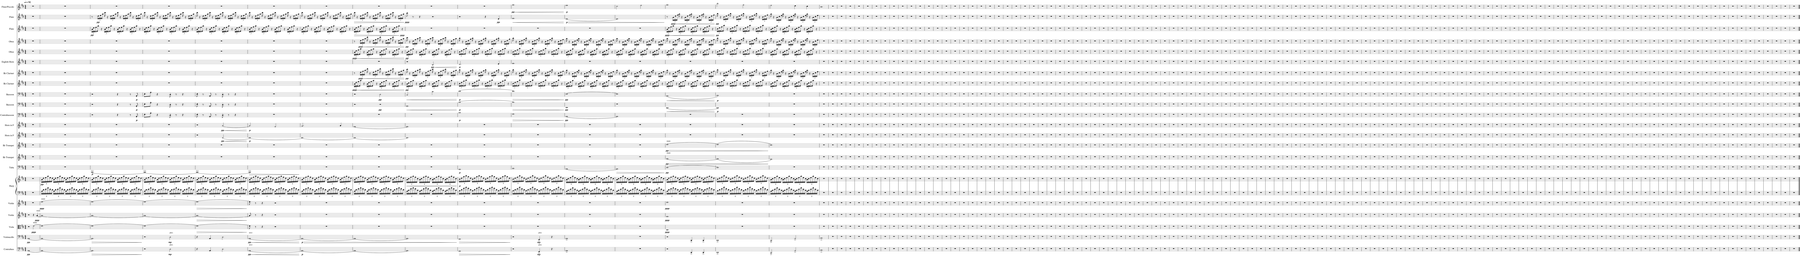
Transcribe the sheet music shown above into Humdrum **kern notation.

**kern	**dynam	**kern	**dynam	**kern	**dynam	**kern	**dynam	**kern	**dynam	**kern	**kern	**dynam	**kern	**dynam	**kern	**dynam	**kern	**dynam	**kern	**dynam	**kern	**dynam	**kern	**dynam	**kern	**dynam	**kern	**dynam	**kern	**dynam	**kern	**dynam	**kern	**dynam	**kern	**dynam	**kern	**dynam	**kern	**dynam	**kern	**dynam	**kern	**dynam
*part22	*part22	*part21	*part21	*part20	*part20	*part19	*part19	*part18	*part18	*part17	*part17	*part17	*part16	*part16	*part15	*part15	*part14	*part14	*part13	*part13	*part12	*part12	*part11	*part11	*part10	*part10	*part9	*part9	*part8	*part8	*part7	*part7	*part6	*part6	*part5	*part5	*part4	*part4	*part3	*part3	*part2	*part2	*part1	*part1
*staff23	*staff23	*staff22	*staff22	*staff21	*staff21	*staff20	*staff20	*staff19	*staff19	*staff18	*staff17	*staff17/18	*staff16	*staff16	*staff15	*staff15	*staff14	*staff14	*staff13	*staff13	*staff12	*staff12	*staff11	*staff11	*staff10	*staff10	*staff9	*staff9	*staff8	*staff8	*staff7	*staff7	*staff6	*staff6	*staff5	*staff5	*staff4	*staff4	*staff3	*staff3	*staff2	*staff2	*staff1	*staff1
*I"Contrabass	*	*I"Violoncello	*	*I"Viola	*	*I"Violin	*	*I"Violin	*	*I"Harp	*	*	*I"Tuba	*	*I"Bb Trumpet	*	*I"Bb Trumpet	*	*I"Horn in F	*	*I"Horn in F	*	*I"Contrabassoon	*	*I"Bassoon	*	*I"Bassoon	*	*I"Bb Clarinet	*	*I"Bb Clarinet	*	*I"English Horn	*	*I"Oboe	*	*I"Oboe	*	*I"Flute	*	*I"Flute	*	*I"Flute/Piccolo	*
*I'Cb.	*	*I'Vc.	*	*I'Vla.	*	*I'Vln.	*	*I'Vln.	*	*I'Hrp.	*	*	*I'Tba.	*	*I'Bb Tpt.	*	*I'Bb Tpt.	*	*	*	*	*	*I'Cbsn.	*	*I'Bsn.	*	*I'Bsn.	*	*I'Bb Cl.	*	*I'Bb Cl.	*	*I'E. Hn.	*	*I'Ob.	*	*I'Ob.	*	*I'Fl.	*	*I'Fl.	*	*I'Fl./Pc.	*
*clefFv4	*	*clefF4	*	*clefC3	*	*clefG2	*	*clefG2	*	*clefF4	*clefG2	*	*clefF4	*	*clefG2	*	*clefG2	*	*clefG2	*	*clefG2	*	*clefFv4	*	*clefF4	*	*clefF4	*	*clefG2	*	*clefG2	*	*clefG2	*	*clefG2	*	*clefG2	*	*clefG2	*	*clefG2	*	*clefG2	*
*ITrd7c12	*	*	*	*	*	*	*	*	*	*	*	*	*	*	*ITrd1c2	*	*ITrd1c2	*	*ITrd4c7	*	*ITrd4c7	*	*	*	*	*	*	*	*ITrd1c2	*	*ITrd1c2	*	*ITrd4c7	*	*	*	*	*	*	*	*	*	*	*
*k[f#c#]	*	*k[f#c#]	*	*k[f#c#]	*	*k[f#c#]	*	*k[f#c#]	*	*k[f#c#]	*k[f#c#]	*	*k[f#c#]	*	*k[f#c#]	*	*k[f#c#]	*	*k[f#c#]	*	*k[f#c#]	*	*k[f#c#]	*	*k[f#c#]	*	*k[f#c#]	*	*k[f#c#]	*	*k[f#c#]	*	*k[f#c#]	*	*k[f#c#]	*	*k[f#c#]	*	*k[f#c#]	*	*k[f#c#]	*	*k[f#c#]	*
*M4/4	*	*M4/4	*	*M4/4	*	*M4/4	*	*M4/4	*	*M4/4	*M4/4	*	*M4/4	*	*M4/4	*	*M4/4	*	*M4/4	*	*M4/4	*	*M4/4	*	*M4/4	*	*M4/4	*	*M4/4	*	*M4/4	*	*M4/4	*	*M4/4	*	*M4/4	*	*M4/4	*	*M4/4	*	*M4/4	*
*MM92	*	*MM92	*	*MM92	*	*MM92	*	*MM92	*	*MM92	*MM92	*	*MM92	*	*MM92	*	*MM92	*	*MM92	*	*MM92	*	*MM92	*	*MM92	*	*MM92	*	*MM92	*	*MM92	*	*MM92	*	*MM92	*	*MM92	*	*MM92	*	*MM92	*	*MM92	*
=1	=1	=1	=1	=1	=1	=1	=1	=1	=1	=1	=1	=1	=1	=1	=1	=1	=1	=1	=1	=1	=1	=1	=1	=1	=1	=1	=1	=1	=1	=1	=1	=1	=1	=1	=1	=1	=1	=1	=1	=1	=1	=1	=1	=1
!	!LO:DY:b	!	!LO:DY:b	!	!	!	!	!	!	!	!	!	!	!	!	!	!	!	!	!	!	!	!	!	!	!	!	!	!	!	!	!	!	!	!	!	!	!	!	!	!	!	!	!
[1AAA	pp	[1AA	pp	2r	.	2r	.	1r	.	1r	1r	.	1r	.	1r	.	1r	.	1r	.	1r	.	1r	.	1r	.	1r	.	1r	.	1r	.	1r	.	1r	.	1r	.	1r	.	1r	.	1r	.
!	!	!	!	!LO:TX:a:t=mute	!	!	!	!	!	!	!	!	!	!	!	!	!	!	!	!	!	!	!	!	!	!	!	!	!	!	!	!	!	!	!	!	!	!	!	!	!	!	!	!
!	!	!	!	!	!LO:DY:b	!	!	!	!	!	!	!	!	!	!	!	!	!	!	!	!	!	!	!	!	!	!	!	!	!	!	!	!	!	!	!	!	!	!	!	!	!	!	!
.	.	.	.	[2e\	ppp	4r	.	.	.	.	.	.	.	.	.	.	.	.	.	.	.	.	.	.	.	.	.	.	.	.	.	.	.	.	.	.	.	.	.	.	.	.	.	.
!	!	!	!	!	!	!LO:TX:a:t=mute	!	!	!	!	!	!	!	!	!	!	!	!	!	!	!	!	!	!	!	!	!	!	!	!	!	!	!	!	!	!	!	!	!	!	!	!	!	!
!	!	!	!	!	!	!	!LO:DY:b	!	!	!	!	!	!	!	!	!	!	!	!	!	!	!	!	!	!	!	!	!	!	!	!	!	!	!	!	!	!	!	!	!	!	!	!	!
.	.	.	.	.	.	[4a/	ppp	.	.	.	.	.	.	.	.	.	.	.	.	.	.	.	.	.	.	.	.	.	.	.	.	.	.	.	.	.	.	.	.	.	.	.	.	.
=2	=2	=2	=2	=2	=2	=2	=2	=2	=2	=2	=2	=2	=2	=2	=2	=2	=2	=2	=2	=2	=2	=2	=2	=2	=2	=2	=2	=2	=2	=2	=2	=2	=2	=2	=2	=2	=2	=2	=2	=2	=2	=2	=2	=2
*	*	*	*	*	*	*	*	*	*	*Xbrackettup	*Xbrackettup	*	*	*	*	*	*	*	*	*	*	*	*	*	*	*	*	*	*	*	*	*	*	*	*	*	*	*	*	*	*	*	*	*
!	!	!	!	!	!	!	!	!LO:TX:a:t=mute	!	!	!	!	!	!	!	!	!	!	!	!	!	!	!	!	!	!	!	!	!	!	!	!	!	!	!	!	!	!	!	!	!	!	!	!
!	!	!	!	!	!	!	!	!	!LO:DY:b	!	!	!LO:DY:b	!	!	!	!	!	!	!	!	!	!	!	!	!	!	!	!	!	!	!	!	!	!	!	!	!	!	!	!	!	!	!	!
1AAA_	.	1AA_	.	1e_	.	1a_	.	[1ee	ppp	24A\LL	24a\LL	pp	1r	.	1r	.	1r	.	1r	.	1r	.	1r	.	1r	.	1r	.	1r	.	1r	.	1r	.	1r	.	1r	.	1r	.	1r	.	1r	.
.	.	.	.	.	.	.	.	.	.	24d\	24dd\	.	.	.	.	.	.	.	.	.	.	.	.	.	.	.	.	.	.	.	.	.	.	.	.	.	.	.	.	.	.	.	.	.
.	.	.	.	.	.	.	.	.	.	24e\	24ee\	.	.	.	.	.	.	.	.	.	.	.	.	.	.	.	.	.	.	.	.	.	.	.	.	.	.	.	.	.	.	.	.	.
.	.	.	.	.	.	.	.	.	.	24a\	24aa\	.	.	.	.	.	.	.	.	.	.	.	.	.	.	.	.	.	.	.	.	.	.	.	.	.	.	.	.	.	.	.	.	.
.	.	.	.	.	.	.	.	.	.	24e\	24ee\	.	.	.	.	.	.	.	.	.	.	.	.	.	.	.	.	.	.	.	.	.	.	.	.	.	.	.	.	.	.	.	.	.
.	.	.	.	.	.	.	.	.	.	24d\JJ	24dd\JJ	.	.	.	.	.	.	.	.	.	.	.	.	.	.	.	.	.	.	.	.	.	.	.	.	.	.	.	.	.	.	.	.	.
.	.	.	.	.	.	.	.	.	.	24A\LL	24a\LL	.	.	.	.	.	.	.	.	.	.	.	.	.	.	.	.	.	.	.	.	.	.	.	.	.	.	.	.	.	.	.	.	.
.	.	.	.	.	.	.	.	.	.	24d\	24dd\	.	.	.	.	.	.	.	.	.	.	.	.	.	.	.	.	.	.	.	.	.	.	.	.	.	.	.	.	.	.	.	.	.
.	.	.	.	.	.	.	.	.	.	24e\	24ee\	.	.	.	.	.	.	.	.	.	.	.	.	.	.	.	.	.	.	.	.	.	.	.	.	.	.	.	.	.	.	.	.	.
.	.	.	.	.	.	.	.	.	.	24a\	24aa\	.	.	.	.	.	.	.	.	.	.	.	.	.	.	.	.	.	.	.	.	.	.	.	.	.	.	.	.	.	.	.	.	.
.	.	.	.	.	.	.	.	.	.	24e\	24ee\	.	.	.	.	.	.	.	.	.	.	.	.	.	.	.	.	.	.	.	.	.	.	.	.	.	.	.	.	.	.	.	.	.
.	.	.	.	.	.	.	.	.	.	24d\JJ	24dd\JJ	.	.	.	.	.	.	.	.	.	.	.	.	.	.	.	.	.	.	.	.	.	.	.	.	.	.	.	.	.	.	.	.	.
.	.	.	.	.	.	.	.	.	.	24A\LL	24a\LL	.	.	.	.	.	.	.	.	.	.	.	.	.	.	.	.	.	.	.	.	.	.	.	.	.	.	.	.	.	.	.	.	.
.	.	.	.	.	.	.	.	.	.	24d\	24dd\	.	.	.	.	.	.	.	.	.	.	.	.	.	.	.	.	.	.	.	.	.	.	.	.	.	.	.	.	.	.	.	.	.
.	.	.	.	.	.	.	.	.	.	24e\	24ee\	.	.	.	.	.	.	.	.	.	.	.	.	.	.	.	.	.	.	.	.	.	.	.	.	.	.	.	.	.	.	.	.	.
.	.	.	.	.	.	.	.	.	.	24a\	24aa\	.	.	.	.	.	.	.	.	.	.	.	.	.	.	.	.	.	.	.	.	.	.	.	.	.	.	.	.	.	.	.	.	.
.	.	.	.	.	.	.	.	.	.	24e\	24ee\	.	.	.	.	.	.	.	.	.	.	.	.	.	.	.	.	.	.	.	.	.	.	.	.	.	.	.	.	.	.	.	.	.
.	.	.	.	.	.	.	.	.	.	24d\JJ	24dd\JJ	.	.	.	.	.	.	.	.	.	.	.	.	.	.	.	.	.	.	.	.	.	.	.	.	.	.	.	.	.	.	.	.	.
.	.	.	.	.	.	.	.	.	.	24A\LL	24a\LL	.	.	.	.	.	.	.	.	.	.	.	.	.	.	.	.	.	.	.	.	.	.	.	.	.	.	.	.	.	.	.	.	.
.	.	.	.	.	.	.	.	.	.	24d\	24dd\	.	.	.	.	.	.	.	.	.	.	.	.	.	.	.	.	.	.	.	.	.	.	.	.	.	.	.	.	.	.	.	.	.
.	.	.	.	.	.	.	.	.	.	24e\	24ee\	.	.	.	.	.	.	.	.	.	.	.	.	.	.	.	.	.	.	.	.	.	.	.	.	.	.	.	.	.	.	.	.	.
.	.	.	.	.	.	.	.	.	.	24a\	24aa\	.	.	.	.	.	.	.	.	.	.	.	.	.	.	.	.	.	.	.	.	.	.	.	.	.	.	.	.	.	.	.	.	.
.	.	.	.	.	.	.	.	.	.	24e\	24ee\	.	.	.	.	.	.	.	.	.	.	.	.	.	.	.	.	.	.	.	.	.	.	.	.	.	.	.	.	.	.	.	.	.
.	.	.	.	.	.	.	.	.	.	24d\JJ	24dd\JJ	.	.	.	.	.	.	.	.	.	.	.	.	.	.	.	.	.	.	.	.	.	.	.	.	.	.	.	.	.	.	.	.	.
=3	=3	=3	=3	=3	=3	=3	=3	=3	=3	=3	=3	=3	=3	=3	=3	=3	=3	=3	=3	=3	=3	=3	=3	=3	=3	=3	=3	=3	=3	=3	=3	=3	=3	=3	=3	=3	=3	=3	=3	=3	=3	=3	=3	=3
!	!LO:HP:b	!	!LO:HP:b	!	!	!	!	!	!	!	!	!	!	!	!	!	!	!	!	!	!	!	!	!	!	!	!	!	!	!	!	!	!	!	!	!	!	!	!	!	!	!	!	!
*	*	*	*	*	*	*	*	*	*	*	*	*	*	*	*	*	*	*	*	*	*	*	*	*	*	*	*	*	*	*	*	*	*	*	*	*	*	*	*Xbrackettup	*	*	*	*	*
!	!	!	!	!	!	!	!	!	!	!	!	!	!	!LO:DY:b	!	!	!	!	!	!	!	!	!	!	!	!	!	!	!	!	!	!	!	!	!	!	!	!	!	!LO:DY:b	!	!	!	!
1AAA]	>	1AA]	>	1e_	.	1a_	.	1ee_	.	24A\LL	24a\LL	.	[1AAA	p	1r	.	1r	.	1r	.	1r	.	2r	.	2r	.	2r	.	1r	.	1r	.	1r	.	1r	.	1r	.	24a\LL	pp	8r	.	1r	.
.	.	.	.	.	.	.	.	.	.	24d\	24dd\	.	.	.	.	.	.	.	.	.	.	.	.	.	.	.	.	.	.	.	.	.	.	.	.	.	.	.	24dd\	.	.	.	.	.
.	.	.	.	.	.	.	.	.	.	24e\	24ee\	.	.	.	.	.	.	.	.	.	.	.	.	.	.	.	.	.	.	.	.	.	.	.	.	.	.	.	24ee\	.	.	.	.	.
*	*	*	*	*	*	*	*	*	*	*	*	*	*	*	*	*	*	*	*	*	*	*	*	*	*	*	*	*	*	*	*	*	*	*	*	*	*	*	*	*	*Xbrackettup	*	*	*
!	!	!	!	!	!	!	!	!	!	!	!	!	!	!	!	!	!	!	!	!	!	!	!	!	!	!	!	!	!	!	!	!	!	!	!	!	!	!	!	!	!	!LO:DY:b	!	!
.	.	.	.	.	.	.	.	.	.	24a\	24aa\	.	.	.	.	.	.	.	.	.	.	.	.	.	.	.	.	.	.	.	.	.	.	.	.	.	.	.	16aa\JJ	.	24dd\LL	pp	.	.
.	.	.	.	.	.	.	.	.	.	24e\	24ee\	.	.	.	.	.	.	.	.	.	.	.	.	.	.	.	.	.	.	.	.	.	.	.	.	.	.	.	.	.	24ee\	.	.	.
.	.	.	.	.	.	.	.	.	.	.	.	.	.	.	.	.	.	.	.	.	.	.	.	.	.	.	.	.	.	.	.	.	.	.	.	.	.	.	16r	.	.	.	.	.
.	.	.	.	.	.	.	.	.	.	24d\JJ	24dd\JJ	.	.	.	.	.	.	.	.	.	.	.	.	.	.	.	.	.	.	.	.	.	.	.	.	.	.	.	.	.	24aa\JJ	.	.	.
.	.	.	.	.	.	.	.	.	.	24A\LL	24a\LL	.	.	.	.	.	.	.	.	.	.	.	.	.	.	.	.	.	.	.	.	.	.	.	.	.	.	.	24a\LL	.	16ddd\	.	.	.
.	.	.	.	.	.	.	.	.	.	24d\	24dd\	.	.	.	.	.	.	.	.	.	.	.	.	.	.	.	.	.	.	.	.	.	.	.	.	.	.	.	24dd\	.	.	.	.	.
.	.	.	.	.	.	.	.	.	.	.	.	.	.	.	.	.	.	.	.	.	.	.	.	.	.	.	.	.	.	.	.	.	.	.	.	.	.	.	.	.	16r	.	.	.
.	.	.	.	.	.	.	.	.	.	24e\	24ee\	.	.	.	.	.	.	.	.	.	.	.	.	.	.	.	.	.	.	.	.	.	.	.	.	.	.	.	24ee\	.	.	.	.	.
.	.	.	.	.	.	.	.	.	.	24a\	24aa\	.	.	.	.	.	.	.	.	.	.	.	.	.	.	.	.	.	.	.	.	.	.	.	.	.	.	.	16aa\JJ	.	24dd\LL	.	.	.
.	.	.	.	.	.	.	.	.	.	24e\	24ee\	.	.	.	.	.	.	.	.	.	.	.	.	.	.	.	.	.	.	.	.	.	.	.	.	.	.	.	.	.	24ee\	.	.	.
.	.	.	.	.	.	.	.	.	.	.	.	.	.	.	.	.	.	.	.	.	.	.	.	.	.	.	.	.	.	.	.	.	.	.	.	.	.	.	16r	.	.	.	.	.
.	.	.	.	.	.	.	.	.	.	24d\JJ	24dd\JJ	.	.	.	.	.	.	.	.	.	.	.	.	.	.	.	.	.	.	.	.	.	.	.	.	.	.	.	.	.	24aa\JJ	.	.	.
.	.	.	.	.	.	.	.	.	.	24A\LL	24a\LL	.	.	.	.	.	.	.	.	.	.	.	4r	.	4r	.	4r	.	.	.	.	.	.	.	.	.	.	.	24a\LL	.	16ddd\	.	.	.
.	.	.	.	.	.	.	.	.	.	24d\	24dd\	.	.	.	.	.	.	.	.	.	.	.	.	.	.	.	.	.	.	.	.	.	.	.	.	.	.	.	24dd\	.	.	.	.	.
.	.	.	.	.	.	.	.	.	.	.	.	.	.	.	.	.	.	.	.	.	.	.	.	.	.	.	.	.	.	.	.	.	.	.	.	.	.	.	.	.	16r	.	.	.
.	.	.	.	.	.	.	.	.	.	24e\	24ee\	.	.	.	.	.	.	.	.	.	.	.	.	.	.	.	.	.	.	.	.	.	.	.	.	.	.	.	24ee\	.	.	.	.	.
.	.	.	.	.	.	.	.	.	.	24a\	24aa\	.	.	.	.	.	.	.	.	.	.	.	.	.	.	.	.	.	.	.	.	.	.	.	.	.	.	.	16aa\JJ	.	24dd\LL	.	.	.
.	.	.	.	.	.	.	.	.	.	24e\	24ee\	.	.	.	.	.	.	.	.	.	.	.	.	.	.	.	.	.	.	.	.	.	.	.	.	.	.	.	.	.	24ee\	.	.	.
.	.	.	.	.	.	.	.	.	.	.	.	.	.	.	.	.	.	.	.	.	.	.	.	.	.	.	.	.	.	.	.	.	.	.	.	.	.	.	16r	.	.	.	.	.
.	.	.	.	.	.	.	.	.	.	24d\JJ	24dd\JJ	.	.	.	.	.	.	.	.	.	.	.	.	.	.	.	.	.	.	.	.	.	.	.	.	.	.	.	.	.	24aa\JJ	.	.	.
.	.	.	.	.	.	.	.	.	.	24A\LL	24a\LL	.	.	.	.	.	.	.	.	.	.	.	8r	.	8r	.	8r	.	.	.	.	.	.	.	.	.	.	.	24a\LL	.	16ddd\	.	.	.
.	.	.	.	.	.	.	.	.	.	24d\	24dd\	.	.	.	.	.	.	.	.	.	.	.	.	.	.	.	.	.	.	.	.	.	.	.	.	.	.	.	24dd\	.	.	.	.	.
.	.	.	.	.	.	.	.	.	.	.	.	.	.	.	.	.	.	.	.	.	.	.	.	.	.	.	.	.	.	.	.	.	.	.	.	.	.	.	.	.	16r	.	.	.
.	.	.	.	.	.	.	.	.	.	24e\	24ee\	.	.	.	.	.	.	.	.	.	.	.	.	.	.	.	.	.	.	.	.	.	.	.	.	.	.	.	24ee\	.	.	.	.	.
!	!	!	!	!	!	!	!	!	!	!	!	!	!	!	!	!	!	!	!	!	!	!	!	!LO:DY:b	!	!LO:DY:b	!	!LO:DY:b	!	!	!	!	!	!	!	!	!	!	!	!	!	!	!	!
.	.	.	.	.	.	.	.	.	.	24a\	24aa\	.	.	.	.	.	.	.	.	.	.	.	8AAA'/	p	8AA'/	p	8AA'/	p	.	.	.	.	.	.	.	.	.	.	16aa\JJ	.	24dd\LL	.	.	.
.	.	.	.	.	.	.	.	.	.	24e\	24ee\	.	.	.	.	.	.	.	.	.	.	.	.	.	.	.	.	.	.	.	.	.	.	.	.	.	.	.	.	.	24ee\	.	.	.
.	.	.	.	.	.	.	.	.	.	.	.	.	.	.	.	.	.	.	.	.	.	.	.	.	.	.	.	.	.	.	.	.	.	.	.	.	.	.	16r	.	.	.	.	.
.	.	.	.	.	.	.	.	.	.	24d\JJ	24dd\JJ	.	.	.	.	.	.	.	.	.	.	.	.	.	.	.	.	.	.	.	.	.	.	.	.	.	.	.	.	.	24aa\JJ	.	.	.
.	]	.	]	.	.	.	.	.	.	.	.	.	.	.	.	.	.	.	.	.	.	.	.	.	.	.	.	.	.	.	.	.	.	.	.	.	.	.	.	.	.	.	.	.
=4	=4	=4	=4	=4	=4	=4	=4	=4	=4	=4	=4	=4	=4	=4	=4	=4	=4	=4	=4	=4	=4	=4	=4	=4	=4	=4	=4	=4	=4	=4	=4	=4	=4	=4	=4	=4	=4	=4	=4	=4	=4	=4	=4	=4
2r	.	2r	.	1e_	.	1a_	.	1ee_	.	24A\LL	24a\LL	.	1AAA_	.	1r	.	1r	.	1r	.	1r	.	8EE'\L	.	8E'\L	.	8E'\L	.	1r	.	1r	.	1r	.	1r	.	1r	.	24a\LL	.	16ddd\	.	1r	.
.	.	.	.	.	.	.	.	.	.	24d\	24dd\	.	.	.	.	.	.	.	.	.	.	.	.	.	.	.	.	.	.	.	.	.	.	.	.	.	.	.	24dd\	.	.	.	.	.
.	.	.	.	.	.	.	.	.	.	.	.	.	.	.	.	.	.	.	.	.	.	.	.	.	.	.	.	.	.	.	.	.	.	.	.	.	.	.	.	.	16r	.	.	.
.	.	.	.	.	.	.	.	.	.	24e\	24ee\	.	.	.	.	.	.	.	.	.	.	.	.	.	.	.	.	.	.	.	.	.	.	.	.	.	.	.	24ee\	.	.	.	.	.
.	.	.	.	.	.	.	.	.	.	24a\	24aa\	.	.	.	.	.	.	.	.	.	.	.	8AA'\J	.	8A'\J	.	8A'\J	.	.	.	.	.	.	.	.	.	.	.	16aa\JJ	.	24dd\LL	.	.	.
.	.	.	.	.	.	.	.	.	.	24e\	24ee\	.	.	.	.	.	.	.	.	.	.	.	.	.	.	.	.	.	.	.	.	.	.	.	.	.	.	.	.	.	24ee\	.	.	.
.	.	.	.	.	.	.	.	.	.	.	.	.	.	.	.	.	.	.	.	.	.	.	.	.	.	.	.	.	.	.	.	.	.	.	.	.	.	.	16r	.	.	.	.	.
.	.	.	.	.	.	.	.	.	.	24d\JJ	24dd\JJ	.	.	.	.	.	.	.	.	.	.	.	.	.	.	.	.	.	.	.	.	.	.	.	.	.	.	.	.	.	24aa\JJ	.	.	.
.	.	.	.	.	.	.	.	.	.	24A\LL	24a\LL	.	.	.	.	.	.	.	.	.	.	.	4r	.	4r	.	4r	.	.	.	.	.	.	.	.	.	.	.	24a\LL	.	16ddd\	.	.	.
.	.	.	.	.	.	.	.	.	.	24d\	24dd\	.	.	.	.	.	.	.	.	.	.	.	.	.	.	.	.	.	.	.	.	.	.	.	.	.	.	.	24dd\	.	.	.	.	.
.	.	.	.	.	.	.	.	.	.	.	.	.	.	.	.	.	.	.	.	.	.	.	.	.	.	.	.	.	.	.	.	.	.	.	.	.	.	.	.	.	16r	.	.	.
.	.	.	.	.	.	.	.	.	.	24e\	24ee\	.	.	.	.	.	.	.	.	.	.	.	.	.	.	.	.	.	.	.	.	.	.	.	.	.	.	.	24ee\	.	.	.	.	.
.	.	.	.	.	.	.	.	.	.	24a\	24aa\	.	.	.	.	.	.	.	.	.	.	.	.	.	.	.	.	.	.	.	.	.	.	.	.	.	.	.	16aa\JJ	.	24dd\LL	.	.	.
.	.	.	.	.	.	.	.	.	.	24e\	24ee\	.	.	.	.	.	.	.	.	.	.	.	.	.	.	.	.	.	.	.	.	.	.	.	.	.	.	.	.	.	24ee\	.	.	.
.	.	.	.	.	.	.	.	.	.	.	.	.	.	.	.	.	.	.	.	.	.	.	.	.	.	.	.	.	.	.	.	.	.	.	.	.	.	.	16r	.	.	.	.	.
.	.	.	.	.	.	.	.	.	.	24d\JJ	24dd\JJ	.	.	.	.	.	.	.	.	.	.	.	.	.	.	.	.	.	.	.	.	.	.	.	.	.	.	.	.	.	24aa\JJ	.	.	.
!	!	!LO:TX:a:t=pizz.	!	!	!	!	!	!	!	!	!	!	!	!	!	!	!	!	!	!	!	!	!	!	!	!	!	!	!	!	!	!	!	!	!	!	!	!	!	!	!	!	!	!
!LO:TX:a:t=pizz.	!	!	!	!	!	!	!	!	!	!	!	!	!	!	!	!	!	!	!	!	!	!	!	!	!	!	!	!	!	!	!	!	!	!	!	!	!	!	!	!	!	!	!	!
!	!LO:DY:b	!	!LO:DY:b	!	!	!	!	!	!	!	!	!	!	!	!	!	!	!	!	!	!	!	!	!	!	!	!	!	!	!	!	!	!	!	!	!	!	!	!	!	!	!	!	!
2DD\	mp	2D\	mp	.	.	.	.	.	.	24A\LL	24a\LL	.	.	.	.	.	.	.	.	.	.	.	8DD'\	.	8D'\	.	8D'\	.	.	.	.	.	.	.	.	.	.	.	24a\LL	.	16ddd\	.	.	.
.	.	.	.	.	.	.	.	.	.	24d\	24dd\	.	.	.	.	.	.	.	.	.	.	.	.	.	.	.	.	.	.	.	.	.	.	.	.	.	.	.	24dd\	.	.	.	.	.
.	.	.	.	.	.	.	.	.	.	.	.	.	.	.	.	.	.	.	.	.	.	.	.	.	.	.	.	.	.	.	.	.	.	.	.	.	.	.	.	.	16r	.	.	.
.	.	.	.	.	.	.	.	.	.	24e\	24ee\	.	.	.	.	.	.	.	.	.	.	.	.	.	.	.	.	.	.	.	.	.	.	.	.	.	.	.	24ee\	.	.	.	.	.
.	.	.	.	.	.	.	.	.	.	24a\	24aa\	.	.	.	.	.	.	.	.	.	.	.	8r	.	8r	.	8r	.	.	.	.	.	.	.	.	.	.	.	16aa\JJ	.	24dd\LL	.	.	.
.	.	.	.	.	.	.	.	.	.	24e\	24ee\	.	.	.	.	.	.	.	.	.	.	.	.	.	.	.	.	.	.	.	.	.	.	.	.	.	.	.	.	.	24ee\	.	.	.
.	.	.	.	.	.	.	.	.	.	.	.	.	.	.	.	.	.	.	.	.	.	.	.	.	.	.	.	.	.	.	.	.	.	.	.	.	.	.	16r	.	.	.	.	.
.	.	.	.	.	.	.	.	.	.	24d\JJ	24dd\JJ	.	.	.	.	.	.	.	.	.	.	.	.	.	.	.	.	.	.	.	.	.	.	.	.	.	.	.	.	.	24aa\JJ	.	.	.
.	.	.	.	.	.	.	.	.	.	24A\LL	24a\LL	.	.	.	.	.	.	.	.	.	.	.	4r	.	4r	.	4r	.	.	.	.	.	.	.	.	.	.	.	24a\LL	.	16ddd\	.	.	.
.	.	.	.	.	.	.	.	.	.	24d\	24dd\	.	.	.	.	.	.	.	.	.	.	.	.	.	.	.	.	.	.	.	.	.	.	.	.	.	.	.	24dd\	.	.	.	.	.
.	.	.	.	.	.	.	.	.	.	.	.	.	.	.	.	.	.	.	.	.	.	.	.	.	.	.	.	.	.	.	.	.	.	.	.	.	.	.	.	.	16r	.	.	.
.	.	.	.	.	.	.	.	.	.	24e\	24ee\	.	.	.	.	.	.	.	.	.	.	.	.	.	.	.	.	.	.	.	.	.	.	.	.	.	.	.	24ee\	.	.	.	.	.
.	.	.	.	.	.	.	.	.	.	24a\	24aa\	.	.	.	.	.	.	.	.	.	.	.	.	.	.	.	.	.	.	.	.	.	.	.	.	.	.	.	16aa\JJ	.	24dd\LL	.	.	.
.	.	.	.	.	.	.	.	.	.	24e\	24ee\	.	.	.	.	.	.	.	.	.	.	.	.	.	.	.	.	.	.	.	.	.	.	.	.	.	.	.	.	.	24ee\	.	.	.
.	.	.	.	.	.	.	.	.	.	.	.	.	.	.	.	.	.	.	.	.	.	.	.	.	.	.	.	.	.	.	.	.	.	.	.	.	.	.	16r	.	.	.	.	.
.	.	.	.	.	.	.	.	.	.	24d\JJ	24dd\JJ	.	.	.	.	.	.	.	.	.	.	.	.	.	.	.	.	.	.	.	.	.	.	.	.	.	.	.	.	.	24aa\JJ	.	.	.
=5	=5	=5	=5	=5	=5	=5	=5	=5	=5	=5	=5	=5	=5	=5	=5	=5	=5	=5	=5	=5	=5	=5	=5	=5	=5	=5	=5	=5	=5	=5	=5	=5	=5	=5	=5	=5	=5	=5	=5	=5	=5	=5	=5	=5
!	!	!	!	!	!LO:HP:b	!	!LO:HP:b	!	!LO:HP:b	!	!	!	!	!	!	!	!	!	!	!	!	!	!	!	!	!	!	!	!	!	!	!	!	!	!	!	!	!	!	!	!	!	!	!
4r	.	4r	.	1e_	>	1a_	>	1ee_	>	24A\LL	24a\LL	.	1AAA_	.	1r	.	1r	.	2r	.	2r	.	8EE'\	.	8E'\	.	8E'\	.	1r	.	1r	.	1r	.	1r	.	1r	.	24a\LL	.	16ddd\	.	1r	.
.	.	.	.	.	.	.	.	.	.	24d\	24dd\	.	.	.	.	.	.	.	.	.	.	.	.	.	.	.	.	.	.	.	.	.	.	.	.	.	.	.	24dd\	.	.	.	.	.
.	.	.	.	.	.	.	.	.	.	.	.	.	.	.	.	.	.	.	.	.	.	.	.	.	.	.	.	.	.	.	.	.	.	.	.	.	.	.	.	.	16r	.	.	.
.	.	.	.	.	.	.	.	.	.	24e\	24ee\	.	.	.	.	.	.	.	.	.	.	.	.	.	.	.	.	.	.	.	.	.	.	.	.	.	.	.	24ee\	.	.	.	.	.
.	.	.	.	.	.	.	.	.	.	24a\	24aa\	.	.	.	.	.	.	.	.	.	.	.	8r	.	8r	.	8r	.	.	.	.	.	.	.	.	.	.	.	16aa\JJ	.	24dd\LL	.	.	.
.	.	.	.	.	.	.	.	.	.	24e\	24ee\	.	.	.	.	.	.	.	.	.	.	.	.	.	.	.	.	.	.	.	.	.	.	.	.	.	.	.	.	.	24ee\	.	.	.
.	.	.	.	.	.	.	.	.	.	.	.	.	.	.	.	.	.	.	.	.	.	.	.	.	.	.	.	.	.	.	.	.	.	.	.	.	.	.	16r	.	.	.	.	.
.	.	.	.	.	.	.	.	.	.	24d\JJ	24dd\JJ	.	.	.	.	.	.	.	.	.	.	.	.	.	.	.	.	.	.	.	.	.	.	.	.	.	.	.	.	.	24aa\JJ	.	.	.
4AAA/	.	4AA/	.	.	.	.	.	.	.	24A\LL	24a\LL	.	.	.	.	.	.	.	.	.	.	.	8AAA'/	.	8AA'/	.	8AA'/	.	.	.	.	.	.	.	.	.	.	.	24a\LL	.	16ddd\	.	.	.
.	.	.	.	.	.	.	.	.	.	24d\	24dd\	.	.	.	.	.	.	.	.	.	.	.	.	.	.	.	.	.	.	.	.	.	.	.	.	.	.	.	24dd\	.	.	.	.	.
.	.	.	.	.	.	.	.	.	.	.	.	.	.	.	.	.	.	.	.	.	.	.	.	.	.	.	.	.	.	.	.	.	.	.	.	.	.	.	.	.	16r	.	.	.
.	.	.	.	.	.	.	.	.	.	24e\	24ee\	.	.	.	.	.	.	.	.	.	.	.	.	.	.	.	.	.	.	.	.	.	.	.	.	.	.	.	24ee\	.	.	.	.	.
.	.	.	.	.	.	.	.	.	.	24a\	24aa\	.	.	.	.	.	.	.	.	.	.	.	8r	.	8r	.	8r	.	.	.	.	.	.	.	.	.	.	.	16aa\JJ	.	24dd\LL	.	.	.
.	.	.	.	.	.	.	.	.	.	24e\	24ee\	.	.	.	.	.	.	.	.	.	.	.	.	.	.	.	.	.	.	.	.	.	.	.	.	.	.	.	.	.	24ee\	.	.	.
.	.	.	.	.	.	.	.	.	.	.	.	.	.	.	.	.	.	.	.	.	.	.	.	.	.	.	.	.	.	.	.	.	.	.	.	.	.	.	16r	.	.	.	.	.
.	.	.	.	.	.	.	.	.	.	24d\JJ	24dd\JJ	.	.	.	.	.	.	.	.	.	.	.	.	.	.	.	.	.	.	.	.	.	.	.	.	.	.	.	.	.	24aa\JJ	.	.	.
!	!	!	!	!	!	!	!	!	!	!	!	!	!	!	!	!	!	!	!	!LO:HP:b	!	!LO:HP:b	!	!	!	!	!	!	!	!	!	!	!	!	!	!	!	!	!	!	!	!	!	!
!	!	!	!	!	!	!	!	!	!	!	!	!	!	!	!	!	!	!	!	!LO:DY:n=1:b	!	!LO:DY:n=1:b	!	!	!	!	!	!	!	!	!	!	!	!	!	!	!	!	!	!	!	!	!	!
2DD\	.	2D\	.	.	.	.	.	.	.	24A\LL	24a\LL	.	.	.	.	.	.	.	[2d/	< pp	[2a/	< pp	8DD'\	.	8D'\	.	8D'\	.	.	.	.	.	.	.	.	.	.	.	24a\LL	.	16ddd\	.	.	.
.	.	.	.	.	.	.	.	.	.	24d\	24dd\	.	.	.	.	.	.	.	.	.	.	.	.	.	.	.	.	.	.	.	.	.	.	.	.	.	.	.	24dd\	.	.	.	.	.
.	.	.	.	.	.	.	.	.	.	.	.	.	.	.	.	.	.	.	.	.	.	.	.	.	.	.	.	.	.	.	.	.	.	.	.	.	.	.	.	.	16r	.	.	.
.	.	.	.	.	.	.	.	.	.	24e\	24ee\	.	.	.	.	.	.	.	.	.	.	.	.	.	.	.	.	.	.	.	.	.	.	.	.	.	.	.	24ee\	.	.	.	.	.
.	.	.	.	.	.	.	.	.	.	24a\	24aa\	.	.	.	.	.	.	.	.	.	.	.	8r	.	8r	.	8r	.	.	.	.	.	.	.	.	.	.	.	16aa\JJ	.	24dd\LL	.	.	.
.	.	.	.	.	.	.	.	.	.	24e\	24ee\	.	.	.	.	.	.	.	.	.	.	.	.	.	.	.	.	.	.	.	.	.	.	.	.	.	.	.	.	.	24ee\	.	.	.
.	.	.	.	.	.	.	.	.	.	.	.	.	.	.	.	.	.	.	.	.	.	.	.	.	.	.	.	.	.	.	.	.	.	.	.	.	.	.	16r	.	.	.	.	.
.	.	.	.	.	.	.	.	.	.	24d\JJ	24dd\JJ	.	.	.	.	.	.	.	.	.	.	.	.	.	.	.	.	.	.	.	.	.	.	.	.	.	.	.	.	.	24aa\JJ	.	.	.
.	.	.	.	.	.	.	.	.	.	24A\LL	24a\LL	.	.	.	.	.	.	.	.	.	.	.	4r	.	4r	.	4r	.	.	.	.	.	.	.	.	.	.	.	24a\LL	.	16ddd\	.	.	.
.	.	.	.	.	.	.	.	.	.	24d\	24dd\	.	.	.	.	.	.	.	.	.	.	.	.	.	.	.	.	.	.	.	.	.	.	.	.	.	.	.	24dd\	.	.	.	.	.
.	.	.	.	.	.	.	.	.	.	.	.	.	.	.	.	.	.	.	.	.	.	.	.	.	.	.	.	.	.	.	.	.	.	.	.	.	.	.	.	.	16r	.	.	.
.	.	.	.	.	.	.	.	.	.	24e\	24ee\	.	.	.	.	.	.	.	.	.	.	.	.	.	.	.	.	.	.	.	.	.	.	.	.	.	.	.	24ee\	.	.	.	.	.
.	.	.	.	.	.	.	.	.	.	24a\	24aa\	.	.	.	.	.	.	.	.	.	.	.	.	.	.	.	.	.	.	.	.	.	.	.	.	.	.	.	16aa\JJ	.	24dd\LL	.	.	.
.	.	.	.	.	.	.	.	.	.	24e\	24ee\	.	.	.	.	.	.	.	.	.	.	.	.	.	.	.	.	.	.	.	.	.	.	.	.	.	.	.	.	.	24ee\	.	.	.
.	.	.	.	.	.	.	.	.	.	.	.	.	.	.	.	.	.	.	.	.	.	.	.	.	.	.	.	.	.	.	.	.	.	.	.	.	.	.	16r	.	.	.	.	.
.	.	.	.	.	.	.	.	.	.	24d\JJ	24dd\JJ	.	.	.	.	.	.	.	.	.	.	.	.	.	.	.	.	.	.	.	.	.	.	.	.	.	.	.	.	.	24aa\JJ	.	.	.
.	.	.	.	.	]	.	]	.	]	.	.	.	.	.	.	.	.	.	.	[	.	[	.	.	.	.	.	.	.	.	.	.	.	.	.	.	.	.	.	.	.	.	.	.
=6	=6	=6	=6	=6	=6	=6	=6	=6	=6	=6	=6	=6	=6	=6	=6	=6	=6	=6	=6	=6	=6	=6	=6	=6	=6	=6	=6	=6	=6	=6	=6	=6	=6	=6	=6	=6	=6	=6	=6	=6	=6	=6	=6	=6
!	!	!LO:TX:a:t=arco	!	!	!	!	!	!	!	!	!	!	!	!	!	!	!	!	!	!	!	!	!	!	!	!	!	!	!	!	!	!	!	!	!	!	!	!	!	!	!	!	!	!
!LO:TX:a:t=arco	!	!	!	!	!	!	!	!	!	!	!	!	!	!	!	!	!	!	!	!	!	!	!	!	!	!	!	!	!	!	!	!	!	!	!	!	!	!	!	!	!	!	!	!
!	!LO:HP:b	!	!LO:HP:b	!	!	!	!	!	!	!	!	!	!	!LO:HP:b	!	!	!	!	!	!	!	!	!	!	!	!	!	!	!	!	!	!	!	!	!	!	!	!	!	!	!	!	!	!
!	!LO:DY:n=1:b	!	!LO:DY:n=1:b	!	!	!	!	!	!	!	!	!	!	!	!	!	!	!	!	!LO:DY:b	!	!LO:DY:b	!	!	!	!	!	!	!	!	!	!	!	!	!	!	!	!	!	!	!	!	!	!
[1AAA	< pp	[1AA	< pp	8e\]	.	8a/]	.	8ee\]	.	24A\LL	24a\LL	.	1AAA]	>	1r	.	1r	.	1d_	p	2a/]	p	1r	.	1r	.	1r	.	1r	.	1r	.	1r	.	1r	.	1r	.	24a\LL	.	16ddd\	.	1r	.
.	.	.	.	.	.	.	.	.	.	24d\	24dd\	.	.	.	.	.	.	.	.	.	.	.	.	.	.	.	.	.	.	.	.	.	.	.	.	.	.	.	24dd\	.	.	.	.	.
.	.	.	.	.	.	.	.	.	.	.	.	.	.	.	.	.	.	.	.	.	.	.	.	.	.	.	.	.	.	.	.	.	.	.	.	.	.	.	.	.	16r	.	.	.
.	.	.	.	.	.	.	.	.	.	24f#\	24ff#\	.	.	.	.	.	.	.	.	.	.	.	.	.	.	.	.	.	.	.	.	.	.	.	.	.	.	.	24ff#\	.	.	.	.	.
.	.	.	.	8r	.	8r	.	8r	.	24a\	24aa\	.	.	.	.	.	.	.	.	.	.	.	.	.	.	.	.	.	.	.	.	.	.	.	.	.	.	.	16aa\JJ	.	24dd\LL	.	.	.
.	.	.	.	.	.	.	.	.	.	24f#\	24ff#\	.	.	.	.	.	.	.	.	.	.	.	.	.	.	.	.	.	.	.	.	.	.	.	.	.	.	.	.	.	24ff#\	.	.	.
.	.	.	.	.	.	.	.	.	.	.	.	.	.	.	.	.	.	.	.	.	.	.	.	.	.	.	.	.	.	.	.	.	.	.	.	.	.	.	16r	.	.	.	.	.
.	.	.	.	.	.	.	.	.	.	24d\JJ	24dd\JJ	.	.	.	.	.	.	.	.	.	.	.	.	.	.	.	.	.	.	.	.	.	.	.	.	.	.	.	.	.	24aa\JJ	.	.	.
.	.	.	.	4r	.	4r	.	4r	.	24A\LL	24a\LL	.	.	.	.	.	.	.	.	.	.	.	.	.	.	.	.	.	.	.	.	.	.	.	.	.	.	.	24a\LL	.	16ddd\	.	.	.
.	.	.	.	.	.	.	.	.	.	24d\	24dd\	.	.	.	.	.	.	.	.	.	.	.	.	.	.	.	.	.	.	.	.	.	.	.	.	.	.	.	24dd\	.	.	.	.	.
.	.	.	.	.	.	.	.	.	.	.	.	.	.	.	.	.	.	.	.	.	.	.	.	.	.	.	.	.	.	.	.	.	.	.	.	.	.	.	.	.	16r	.	.	.
.	.	.	.	.	.	.	.	.	.	24f#\	24ff#\	.	.	.	.	.	.	.	.	.	.	.	.	.	.	.	.	.	.	.	.	.	.	.	.	.	.	.	24ff#\	.	.	.	.	.
.	.	.	.	.	.	.	.	.	.	24a\	24aa\	.	.	.	.	.	.	.	.	.	.	.	.	.	.	.	.	.	.	.	.	.	.	.	.	.	.	.	16aa\JJ	.	24dd\LL	.	.	.
.	.	.	.	.	.	.	.	.	.	24f#\	24ff#\	.	.	.	.	.	.	.	.	.	.	.	.	.	.	.	.	.	.	.	.	.	.	.	.	.	.	.	.	.	24ff#\	.	.	.
.	.	.	.	.	.	.	.	.	.	.	.	.	.	.	.	.	.	.	.	.	.	.	.	.	.	.	.	.	.	.	.	.	.	.	.	.	.	.	16r	.	.	.	.	.
.	.	.	.	.	.	.	.	.	.	24d\JJ	24dd\JJ	.	.	.	.	.	.	.	.	.	.	.	.	.	.	.	.	.	.	.	.	.	.	.	.	.	.	.	.	.	24aa\JJ	.	.	.
.	.	.	.	2r	.	2r	.	2r	.	24A\LL	24a\LL	.	.	.	.	.	.	.	.	.	2f#/	.	.	.	.	.	.	.	.	.	.	.	.	.	.	.	.	.	24a\LL	.	16ddd\	.	.	.
.	.	.	.	.	.	.	.	.	.	24d\	24dd\	.	.	.	.	.	.	.	.	.	.	.	.	.	.	.	.	.	.	.	.	.	.	.	.	.	.	.	24dd\	.	.	.	.	.
.	.	.	.	.	.	.	.	.	.	.	.	.	.	.	.	.	.	.	.	.	.	.	.	.	.	.	.	.	.	.	.	.	.	.	.	.	.	.	.	.	16r	.	.	.
.	.	.	.	.	.	.	.	.	.	24f#\	24ff#\	.	.	.	.	.	.	.	.	.	.	.	.	.	.	.	.	.	.	.	.	.	.	.	.	.	.	.	24ff#\	.	.	.	.	.
.	.	.	.	.	.	.	.	.	.	24a\	24aa\	.	.	.	.	.	.	.	.	.	.	.	.	.	.	.	.	.	.	.	.	.	.	.	.	.	.	.	16aa\JJ	.	24dd\LL	.	.	.
.	.	.	.	.	.	.	.	.	.	24f#\	24ff#\	.	.	.	.	.	.	.	.	.	.	.	.	.	.	.	.	.	.	.	.	.	.	.	.	.	.	.	.	.	24ff#\	.	.	.
.	.	.	.	.	.	.	.	.	.	.	.	.	.	.	.	.	.	.	.	.	.	.	.	.	.	.	.	.	.	.	.	.	.	.	.	.	.	.	16r	.	.	.	.	.
.	.	.	.	.	.	.	.	.	.	24d\JJ	24dd\JJ	.	.	.	.	.	.	.	.	.	.	.	.	.	.	.	.	.	.	.	.	.	.	.	.	.	.	.	.	.	24aa\JJ	.	.	.
.	.	.	.	.	.	.	.	.	.	24A\LL	24a\LL	.	.	.	.	.	.	.	.	.	.	.	.	.	.	.	.	.	.	.	.	.	.	.	.	.	.	.	24a\LL	.	16ddd\	.	.	.
.	.	.	.	.	.	.	.	.	.	24d\	24dd\	.	.	.	.	.	.	.	.	.	.	.	.	.	.	.	.	.	.	.	.	.	.	.	.	.	.	.	24dd\	.	.	.	.	.
.	.	.	.	.	.	.	.	.	.	.	.	.	.	.	.	.	.	.	.	.	.	.	.	.	.	.	.	.	.	.	.	.	.	.	.	.	.	.	.	.	16r	.	.	.
.	.	.	.	.	.	.	.	.	.	24f#\	24ff#\	.	.	.	.	.	.	.	.	.	.	.	.	.	.	.	.	.	.	.	.	.	.	.	.	.	.	.	24ff#\	.	.	.	.	.
.	.	.	.	.	.	.	.	.	.	24a\	24aa\	.	.	.	.	.	.	.	.	.	.	.	.	.	.	.	.	.	.	.	.	.	.	.	.	.	.	.	16aa\JJ	.	24dd\LL	.	.	.
.	.	.	.	.	.	.	.	.	.	24f#\	24ff#\	.	.	.	.	.	.	.	.	.	.	.	.	.	.	.	.	.	.	.	.	.	.	.	.	.	.	.	.	.	24ff#\	.	.	.
.	.	.	.	.	.	.	.	.	.	.	.	.	.	.	.	.	.	.	.	.	.	.	.	.	.	.	.	.	.	.	.	.	.	.	.	.	.	.	16r	.	.	.	.	.
.	.	.	.	.	.	.	.	.	.	24d\JJ	24dd\JJ	.	.	.	.	.	.	.	.	.	.	.	.	.	.	.	.	.	.	.	.	.	.	.	.	.	.	.	.	.	24aa\JJ	.	.	.
.	[	.	[	.	.	.	.	.	.	.	.	.	.	]	.	.	.	.	.	.	.	.	.	.	.	.	.	.	.	.	.	.	.	.	.	.	.	.	.	.	.	.	.	.
=7	=7	=7	=7	=7	=7	=7	=7	=7	=7	=7	=7	=7	=7	=7	=7	=7	=7	=7	=7	=7	=7	=7	=7	=7	=7	=7	=7	=7	=7	=7	=7	=7	=7	=7	=7	=7	=7	=7	=7	=7	=7	=7	=7	=7
!	!LO:DY:b	!	!LO:HP:b	!	!	!	!	!	!	!	!	!	!	!	!	!	!	!	!	!	!	!	!	!	!	!	!	!	!	!	!	!	!	!	!	!	!	!	!	!	!	!	!	!
!	!	!	!LO:DY:n=1:b	!	!	!	!	!	!	!	!	!	!	!	!	!	!	!	!	!	!	!	!	!	!	!	!	!	!	!	!	!	!	!	!	!	!	!	!	!	!	!	!	!
1AAA_	p	1AA_	> p	1r	.	1r	.	1r	.	24A\LL	24a\LL	.	1r	.	1r	.	1r	.	1d_	.	2.g/	.	1r	.	1r	.	1r	.	1r	.	1r	.	1r	.	1r	.	1r	.	24a\LL	.	16ddd\	.	1r	.
.	.	.	.	.	.	.	.	.	.	24d\	24dd\	.	.	.	.	.	.	.	.	.	.	.	.	.	.	.	.	.	.	.	.	.	.	.	.	.	.	.	24dd\	.	.	.	.	.
.	.	.	.	.	.	.	.	.	.	.	.	.	.	.	.	.	.	.	.	.	.	.	.	.	.	.	.	.	.	.	.	.	.	.	.	.	.	.	.	.	16r	.	.	.
.	.	.	.	.	.	.	.	.	.	24f#\	24ff#\	.	.	.	.	.	.	.	.	.	.	.	.	.	.	.	.	.	.	.	.	.	.	.	.	.	.	.	24ff#\	.	.	.	.	.
.	.	.	.	.	.	.	.	.	.	24a\	24aa\	.	.	.	.	.	.	.	.	.	.	.	.	.	.	.	.	.	.	.	.	.	.	.	.	.	.	.	16aa\JJ	.	24dd\LL	.	.	.
.	.	.	.	.	.	.	.	.	.	24f#\	24ff#\	.	.	.	.	.	.	.	.	.	.	.	.	.	.	.	.	.	.	.	.	.	.	.	.	.	.	.	.	.	24ff#\	.	.	.
.	.	.	.	.	.	.	.	.	.	.	.	.	.	.	.	.	.	.	.	.	.	.	.	.	.	.	.	.	.	.	.	.	.	.	.	.	.	.	16r	.	.	.	.	.
.	.	.	.	.	.	.	.	.	.	24d\JJ	24dd\JJ	.	.	.	.	.	.	.	.	.	.	.	.	.	.	.	.	.	.	.	.	.	.	.	.	.	.	.	.	.	24aa\JJ	.	.	.
.	.	.	.	.	.	.	.	.	.	24A\LL	24a\LL	.	.	.	.	.	.	.	.	.	.	.	.	.	.	.	.	.	.	.	.	.	.	.	.	.	.	.	24a\LL	.	16ddd\	.	.	.
.	.	.	.	.	.	.	.	.	.	24d\	24dd\	.	.	.	.	.	.	.	.	.	.	.	.	.	.	.	.	.	.	.	.	.	.	.	.	.	.	.	24dd\	.	.	.	.	.
.	.	.	.	.	.	.	.	.	.	.	.	.	.	.	.	.	.	.	.	.	.	.	.	.	.	.	.	.	.	.	.	.	.	.	.	.	.	.	.	.	16r	.	.	.
.	.	.	.	.	.	.	.	.	.	24f#\	24ff#\	.	.	.	.	.	.	.	.	.	.	.	.	.	.	.	.	.	.	.	.	.	.	.	.	.	.	.	24ff#\	.	.	.	.	.
.	.	.	.	.	.	.	.	.	.	24a\	24aa\	.	.	.	.	.	.	.	.	.	.	.	.	.	.	.	.	.	.	.	.	.	.	.	.	.	.	.	16aa\JJ	.	24dd\LL	.	.	.
.	.	.	.	.	.	.	.	.	.	24f#\	24ff#\	.	.	.	.	.	.	.	.	.	.	.	.	.	.	.	.	.	.	.	.	.	.	.	.	.	.	.	.	.	24ff#\	.	.	.
.	.	.	.	.	.	.	.	.	.	.	.	.	.	.	.	.	.	.	.	.	.	.	.	.	.	.	.	.	.	.	.	.	.	.	.	.	.	.	16r	.	.	.	.	.
.	.	.	.	.	.	.	.	.	.	24d\JJ	24dd\JJ	.	.	.	.	.	.	.	.	.	.	.	.	.	.	.	.	.	.	.	.	.	.	.	.	.	.	.	.	.	24aa\JJ	.	.	.
.	.	.	.	.	.	.	.	.	.	24A\LL	24a\LL	.	.	.	.	.	.	.	.	.	.	.	.	.	.	.	.	.	.	.	.	.	.	.	.	.	.	.	24a\LL	.	16ddd\	.	.	.
.	.	.	.	.	.	.	.	.	.	24d\	24dd\	.	.	.	.	.	.	.	.	.	.	.	.	.	.	.	.	.	.	.	.	.	.	.	.	.	.	.	24dd\	.	.	.	.	.
.	.	.	.	.	.	.	.	.	.	.	.	.	.	.	.	.	.	.	.	.	.	.	.	.	.	.	.	.	.	.	.	.	.	.	.	.	.	.	.	.	16r	.	.	.
.	.	.	.	.	.	.	.	.	.	24f#\	24ff#\	.	.	.	.	.	.	.	.	.	.	.	.	.	.	.	.	.	.	.	.	.	.	.	.	.	.	.	24ff#\	.	.	.	.	.
.	.	.	.	.	.	.	.	.	.	24a\	24aa\	.	.	.	.	.	.	.	.	.	.	.	.	.	.	.	.	.	.	.	.	.	.	.	.	.	.	.	16aa\JJ	.	24dd\LL	.	.	.
.	.	.	.	.	.	.	.	.	.	24f#\	24ff#\	.	.	.	.	.	.	.	.	.	.	.	.	.	.	.	.	.	.	.	.	.	.	.	.	.	.	.	.	.	24ff#\	.	.	.
.	.	.	.	.	.	.	.	.	.	.	.	.	.	.	.	.	.	.	.	.	.	.	.	.	.	.	.	.	.	.	.	.	.	.	.	.	.	.	16r	.	.	.	.	.
.	.	.	.	.	.	.	.	.	.	24d\JJ	24dd\JJ	.	.	.	.	.	.	.	.	.	.	.	.	.	.	.	.	.	.	.	.	.	.	.	.	.	.	.	.	.	24aa\JJ	.	.	.
.	.	.	.	.	.	.	.	.	.	24A\LL	24a\LL	.	.	.	.	.	.	.	.	.	4a/	.	.	.	.	.	.	.	.	.	.	.	.	.	.	.	.	.	24a\LL	.	16ddd\	.	.	.
.	.	.	.	.	.	.	.	.	.	24d\	24dd\	.	.	.	.	.	.	.	.	.	.	.	.	.	.	.	.	.	.	.	.	.	.	.	.	.	.	.	24dd\	.	.	.	.	.
.	.	.	.	.	.	.	.	.	.	.	.	.	.	.	.	.	.	.	.	.	.	.	.	.	.	.	.	.	.	.	.	.	.	.	.	.	.	.	.	.	16r	.	.	.
.	.	.	.	.	.	.	.	.	.	24f#\	24ff#\	.	.	.	.	.	.	.	.	.	.	.	.	.	.	.	.	.	.	.	.	.	.	.	.	.	.	.	24ff#\	.	.	.	.	.
.	.	.	.	.	.	.	.	.	.	24a\	24aa\	.	.	.	.	.	.	.	.	.	.	.	.	.	.	.	.	.	.	.	.	.	.	.	.	.	.	.	16aa\JJ	.	24dd\LL	.	.	.
.	.	.	.	.	.	.	.	.	.	24f#\	24ff#\	.	.	.	.	.	.	.	.	.	.	.	.	.	.	.	.	.	.	.	.	.	.	.	.	.	.	.	.	.	24ff#\	.	.	.
.	.	.	.	.	.	.	.	.	.	.	.	.	.	.	.	.	.	.	.	.	.	.	.	.	.	.	.	.	.	.	.	.	.	.	.	.	.	.	16r	.	.	.	.	.
.	.	.	.	.	.	.	.	.	.	24d\JJ	24dd\JJ	.	.	.	.	.	.	.	.	.	.	.	.	.	.	.	.	.	.	.	.	.	.	.	.	.	.	.	.	.	24aa\JJ	.	.	.
=8	=8	=8	=8	=8	=8	=8	=8	=8	=8	=8	=8	=8	=8	=8	=8	=8	=8	=8	=8	=8	=8	=8	=8	=8	=8	=8	=8	=8	=8	=8	=8	=8	=8	=8	=8	=8	=8	=8	=8	=8	=8	=8	=8	=8
*	*	*	*	*	*	*	*	*	*	*	*	*	*	*	*	*	*	*	*	*	*	*	*	*	*	*	*	*	*Xbrackettup	*	*	*	*	*	*	*	*	*	*	*	*	*	*	*
!	!	!	!	!	!	!	!	!	!	!	!	!	!	!	!	!	!	!	!	!	!	!	!	!	!	!	!	!	!	!LO:HP:b	!	!	!	!	!	!	!	!	!	!	!	!	!	!
*	*	*	*	*	*	*	*	*	*	*	*	*	*	*	*	*	*	*	*	*	*	*	*	*	*	*	*	*	*	*	*	*	*	*	*Xbrackettup	*	*	*	*	*	*	*	*	*
!	!	!	!	!	!	!	!	!	!	!	!	!	!	!	!	!	!	!	!	!	!	!	!	!	!	!	!	!	!	!LO:DY:n=1:b	!	!	!	!	!	!LO:HP:b	!	!	!	!LO:HP:b	!	!LO:HP:b	!	!
!	!	!	!	!	!	!	!	!	!	!	!	!	!	!	!	!	!	!	!	!	!	!	!	!	!	!	!	!	!	!	!	!	!	!	!	!LO:DY:n=1:b	!	!	!	!	!	!	!	!
1AAA_	.	1AA_	.	1r	.	1r	.	1r	.	24A\LL	24a\LL	.	1r	.	1r	.	1r	.	1d_	.	[1f#	.	1r	.	2r	.	2r	.	24a\LL	< ppp	8r	.	1r	.	24a\LL	< ppp	8r	.	24a\LL	>	16ddd\	>	1r	.
.	.	.	.	.	.	.	.	.	.	24d\	24dd\	.	.	.	.	.	.	.	.	.	.	.	.	.	.	.	.	.	24dd\	.	.	.	.	.	24dd\	.	.	.	24dd\	.	.	.	.	.
.	.	.	.	.	.	.	.	.	.	.	.	.	.	.	.	.	.	.	.	.	.	.	.	.	.	.	.	.	.	.	.	.	.	.	.	.	.	.	.	.	16r	.	.	.
.	.	.	.	.	.	.	.	.	.	24f#\	24ff#\	.	.	.	.	.	.	.	.	.	.	.	.	.	.	.	.	.	24ff#\	.	.	.	.	.	24ff#\	.	.	.	24ff#\	.	.	.	.	.
*	*	*	*	*	*	*	*	*	*	*	*	*	*	*	*	*	*	*	*	*	*	*	*	*	*	*	*	*	*	*	*Xbrackettup	*	*	*	*	*	*	*	*	*	*	*	*	*
!	!	!	!	!	!	!	!	!	!	!	!	!	!	!	!	!	!	!	!	!	!	!	!	!	!	!	!	!	!	!	!	!LO:HP:b	!	!	!	!	!	!	!	!	!	!	!	!
*	*	*	*	*	*	*	*	*	*	*	*	*	*	*	*	*	*	*	*	*	*	*	*	*	*	*	*	*	*	*	*	*	*	*	*	*	*Xbrackettup	*	*	*	*	*	*	*
!	!	!	!	!	!	!	!	!	!	!	!	!	!	!	!	!	!	!	!	!	!	!	!	!	!	!	!	!	!	!	!	!LO:DY:n=1:b	!	!	!	!	!	!LO:HP:b	!	!	!	!	!	!
!	!	!	!	!	!	!	!	!	!	!	!	!	!	!	!	!	!	!	!	!	!	!	!	!	!	!	!	!	!	!	!	!	!	!	!	!	!	!LO:DY:n=1:b	!	!	!	!	!	!
.	.	.	.	.	.	.	.	.	.	24a\	24aa\	.	.	.	.	.	.	.	.	.	.	.	.	.	.	.	.	.	16aa\JJ	.	24dd\LL	< ppp	.	.	16aa\JJ	.	24dd\LL	< ppp	16aa\JJ	.	24dd\LL	.	.	.
.	.	.	.	.	.	.	.	.	.	24f#\	24ff#\	.	.	.	.	.	.	.	.	.	.	.	.	.	.	.	.	.	.	.	24ff#\	.	.	.	.	.	24ff#\	.	.	.	24ff#\	.	.	.
.	.	.	.	.	.	.	.	.	.	.	.	.	.	.	.	.	.	.	.	.	.	.	.	.	.	.	.	.	16r	.	.	.	.	.	16r	.	.	.	16r	.	.	.	.	.
.	.	.	.	.	.	.	.	.	.	24d\JJ	24dd\JJ	.	.	.	.	.	.	.	.	.	.	.	.	.	.	.	.	.	.	.	24aa\JJ	.	.	.	.	.	24aa\JJ	.	.	.	24aa\JJ	.	.	.
.	.	.	.	.	.	.	.	.	.	24A\LL	24a\LL	.	.	.	.	.	.	.	.	.	.	.	.	.	.	.	.	.	24a\LL	.	16ddd\	.	.	.	24a\LL	.	16ddd\	.	24a\LL	.	16ddd\	.	.	.
.	.	.	.	.	.	.	.	.	.	24d\	24dd\	.	.	.	.	.	.	.	.	.	.	.	.	.	.	.	.	.	24dd\	.	.	.	.	.	24dd\	.	.	.	24dd\	.	.	.	.	.
.	.	.	.	.	.	.	.	.	.	.	.	.	.	.	.	.	.	.	.	.	.	.	.	.	.	.	.	.	.	.	16r	.	.	.	.	.	16r	.	.	.	16r	.	.	.
.	.	.	.	.	.	.	.	.	.	24f#\	24ff#\	.	.	.	.	.	.	.	.	.	.	.	.	.	.	.	.	.	24ff#\	.	.	.	.	.	24ff#\	.	.	.	24ff#\	.	.	.	.	.
.	.	.	.	.	.	.	.	.	.	24a\	24aa\	.	.	.	.	.	.	.	.	.	.	.	.	.	.	.	.	.	16aa\JJ	.	24dd\LL	.	.	.	16aa\JJ	.	24dd\LL	.	16aa\JJ	.	24dd\LL	.	.	.
.	.	.	.	.	.	.	.	.	.	24f#\	24ff#\	.	.	.	.	.	.	.	.	.	.	.	.	.	.	.	.	.	.	.	24ff#\	.	.	.	.	.	24ff#\	.	.	.	24ff#\	.	.	.
.	.	.	.	.	.	.	.	.	.	.	.	.	.	.	.	.	.	.	.	.	.	.	.	.	.	.	.	.	16r	.	.	.	.	.	16r	.	.	.	16r	.	.	.	.	.
.	.	.	.	.	.	.	.	.	.	24d\JJ	24dd\JJ	.	.	.	.	.	.	.	.	.	.	.	.	.	.	.	.	.	.	.	24aa\JJ	.	.	.	.	.	24aa\JJ	.	.	.	24aa\JJ	.	.	.
!	!	!	!	!	!	!	!	!	!	!	!	!	!	!	!	!	!	!	!	!	!	!	!	!	!	!LO:DY:b	!	!LO:DY:b	!	!	!	!	!	!	!	!	!	!	!	!	!	!	!	!
.	.	.	.	.	.	.	.	.	.	24A\LL	24a\LL	.	.	.	.	.	.	.	.	.	.	.	.	.	2r	pp	2D\	pp	24a\LL	.	16ddd\	.	.	.	24a\LL	.	16ddd\	.	24a\LL	.	16ddd\	.	.	.
.	.	.	.	.	.	.	.	.	.	24d\	24dd\	.	.	.	.	.	.	.	.	.	.	.	.	.	.	.	.	.	24dd\	.	.	.	.	.	24dd\	.	.	.	24dd\	.	.	.	.	.
.	.	.	.	.	.	.	.	.	.	.	.	.	.	.	.	.	.	.	.	.	.	.	.	.	.	.	.	.	.	.	16r	.	.	.	.	.	16r	.	.	.	16r	.	.	.
.	.	.	.	.	.	.	.	.	.	24f#\	24ff#\	.	.	.	.	.	.	.	.	.	.	.	.	.	.	.	.	.	24ff#\	.	.	.	.	.	24ff#\	.	.	.	24ff#\	.	.	.	.	.
.	.	.	.	.	.	.	.	.	.	24a\	24aa\	.	.	.	.	.	.	.	.	.	.	.	.	.	.	.	.	.	16aa\JJ	.	24dd\LL	.	.	.	16aa\JJ	.	24dd\LL	.	16aa\JJ	.	24dd\LL	.	.	.
.	.	.	.	.	.	.	.	.	.	24f#\	24ff#\	.	.	.	.	.	.	.	.	.	.	.	.	.	.	.	.	.	.	.	24ff#\	.	.	.	.	.	24ff#\	.	.	.	24ff#\	.	.	.
.	.	.	.	.	.	.	.	.	.	.	.	.	.	.	.	.	.	.	.	.	.	.	.	.	.	.	.	.	16r	.	.	.	.	.	16r	.	.	.	16r	.	.	.	.	.
.	.	.	.	.	.	.	.	.	.	24d\JJ	24dd\JJ	.	.	.	.	.	.	.	.	.	.	.	.	.	.	.	.	.	.	.	24aa\JJ	.	.	.	.	.	24aa\JJ	.	.	.	24aa\JJ	.	.	.
.	.	.	.	.	.	.	.	.	.	24A\LL	24a\LL	.	.	.	.	.	.	.	.	.	.	.	.	.	.	.	.	.	24a\LL	.	16ddd\	.	.	.	24a\LL	.	16ddd\	.	24a\LL	.	16ddd\	.	.	.
.	.	.	.	.	.	.	.	.	.	24d\	24dd\	.	.	.	.	.	.	.	.	.	.	.	.	.	.	.	.	.	24dd\	.	.	.	.	.	24dd\	.	.	.	24dd\	.	.	.	.	.
.	.	.	.	.	.	.	.	.	.	.	.	.	.	.	.	.	.	.	.	.	.	.	.	.	.	.	.	.	.	.	16r	.	.	.	.	.	16r	.	.	.	16r	.	.	.
.	.	.	.	.	.	.	.	.	.	24f#\	24ff#\	.	.	.	.	.	.	.	.	.	.	.	.	.	.	.	.	.	24ff#\	.	.	.	.	.	24ff#\	.	.	.	24ff#\	.	.	.	.	.
.	.	.	.	.	.	.	.	.	.	24a\	24aa\	.	.	.	.	.	.	.	.	.	.	.	.	.	.	.	.	.	16aa\JJ	.	24dd\LL	.	.	.	16aa\JJ	.	24dd\LL	.	16aa\JJ	.	24dd\LL	.	.	.
.	.	.	.	.	.	.	.	.	.	24f#\	24ff#\	.	.	.	.	.	.	.	.	.	.	.	.	.	.	.	.	.	.	.	24ff#\	.	.	.	.	.	24ff#\	.	.	.	24ff#\	.	.	.
!	!	!	!	!	!	!	!	!	!	!	!	!	!	!	!	!	!	!	!	!	!	!	!	!	!	!	!	!	!	!	!	!	!	!	!	!	!	!	!	!LO:DY:n=1:b	!	!	!	!
.	.	.	.	.	.	.	.	.	.	.	.	.	.	.	.	.	.	.	.	.	.	.	.	.	.	.	.	.	16r	.	.	.	.	.	16r	.	.	.	16r	] ppp	.	.	.	.
.	.	.	.	.	.	.	.	.	.	24d\JJ	24dd\JJ	.	.	.	.	.	.	.	.	.	.	.	.	.	.	.	.	.	.	.	24aa\JJ	.	.	.	.	.	24aa\JJ	.	.	.	24aa\JJ	.	.	.
.	.	.	.	.	.	.	.	.	.	.	.	.	.	.	.	.	.	.	.	.	.	.	.	.	.	.	.	.	.	[	.	[	.	.	.	[	.	[	.	.	.	]	.	.
=9	=9	=9	=9	=9	=9	=9	=9	=9	=9	=9	=9	=9	=9	=9	=9	=9	=9	=9	=9	=9	=9	=9	=9	=9	=9	=9	=9	=9	=9	=9	=9	=9	=9	=9	=9	=9	=9	=9	=9	=9	=9	=9	=9	=9
!	!	!	!	!	!	!	!	!	!	!	!	!LO:HP:b	!	!	!	!	!	!	!	!	!	!	!	!	!	!LO:HP:b	!	!LO:HP:b	!	!LO:DY:b	!	!LO:DY:b	!	!	!	!LO:DY:b	!	!LO:DY:b	!	!	!	!LO:DY:b	!	!
1AAA]	.	1AA]	.	1r	.	1r	.	1r	.	24A\LL	24a\LL	<	1r	.	1r	.	1r	.	1d]	.	1f#]	.	1r	.	1AA	<	2C#/	<	24a\LL	pp	16ccc#\	pp	2r	.	24a\LL	pp	16ccc#\	pp	1r	.	8ccc#\	ppp	1r	.
.	.	.	.	.	.	.	.	.	.	24c#\	24cc#\	.	.	.	.	.	.	.	.	.	.	.	.	.	.	.	.	.	24cc#\	.	.	.	.	.	24cc#\	.	.	.	.	.	.	.	.	.
.	.	.	.	.	.	.	.	.	.	.	.	.	.	.	.	.	.	.	.	.	.	.	.	.	.	.	.	.	.	.	16r	.	.	.	.	.	16r	.	.	.	.	.	.	.
.	.	.	.	.	.	.	.	.	.	24f#\	24ff#\	.	.	.	.	.	.	.	.	.	.	.	.	.	.	.	.	.	24ff#\	.	.	.	.	.	24ff#\	.	.	.	.	.	.	.	.	.
.	.	.	.	.	.	.	.	.	.	24a\	24aa\	.	.	.	.	.	.	.	.	.	.	.	.	.	.	.	.	.	16aa\JJ	.	24cc#\LL	.	.	.	16aa\JJ	.	24cc#\LL	.	.	.	8r	.	.	.
.	.	.	.	.	.	.	.	.	.	24f#\	24ff#\	.	.	.	.	.	.	.	.	.	.	.	.	.	.	.	.	.	.	.	24ff#\	.	.	.	.	.	24ff#\	.	.	.	.	.	.	.
.	.	.	.	.	.	.	.	.	.	.	.	.	.	.	.	.	.	.	.	.	.	.	.	.	.	.	.	.	16r	.	.	.	.	.	16r	.	.	.	.	.	.	.	.	.
.	.	.	.	.	.	.	.	.	.	24c#\JJ	24cc#\JJ	.	.	.	.	.	.	.	.	.	.	.	.	.	.	.	.	.	.	.	24aa\JJ	.	.	.	.	.	24aa\JJ	.	.	.	.	.	.	.
.	.	.	.	.	.	.	.	.	.	24A\LL	24a\LL	.	.	.	.	.	.	.	.	.	.	.	.	.	.	.	.	.	24a\LL	.	16ccc#\	.	.	.	24a\LL	.	16ccc#\	.	.	.	4r	.	.	.
.	.	.	.	.	.	.	.	.	.	24c#\	24cc#\	.	.	.	.	.	.	.	.	.	.	.	.	.	.	.	.	.	24cc#\	.	.	.	.	.	24cc#\	.	.	.	.	.	.	.	.	.
.	.	.	.	.	.	.	.	.	.	.	.	.	.	.	.	.	.	.	.	.	.	.	.	.	.	.	.	.	.	.	16r	.	.	.	.	.	16r	.	.	.	.	.	.	.
.	.	.	.	.	.	.	.	.	.	24f#\	24ff#\	.	.	.	.	.	.	.	.	.	.	.	.	.	.	.	.	.	24ff#\	.	.	.	.	.	24ff#\	.	.	.	.	.	.	.	.	.
.	.	.	.	.	.	.	.	.	.	24a\	24aa\	.	.	.	.	.	.	.	.	.	.	.	.	.	.	.	.	.	16aa\JJ	.	24cc#\LL	.	.	.	16aa\JJ	.	24cc#\LL	.	.	.	.	.	.	.
.	.	.	.	.	.	.	.	.	.	24f#\	24ff#\	.	.	.	.	.	.	.	.	.	.	.	.	.	.	.	.	.	.	.	24ff#\	.	.	.	.	.	24ff#\	.	.	.	.	.	.	.
.	.	.	.	.	.	.	.	.	.	.	.	.	.	.	.	.	.	.	.	.	.	.	.	.	.	.	.	.	16r	.	.	.	.	.	16r	.	.	.	.	.	.	.	.	.
.	.	.	.	.	.	.	.	.	.	24c#\JJ	24cc#\JJ	.	.	.	.	.	.	.	.	.	.	.	.	.	.	.	.	.	.	.	24aa\JJ	.	.	.	.	.	24aa\JJ	.	.	.	.	.	.	.
!	!	!	!	!	!	!	!	!	!	!	!	!	!	!	!	!	!	!	!	!	!	!	!	!	!	!	!	!	!	!	!	!	!	!LO:HP:b	!	!	!	!	!	!	!	!	!	!
!	!	!	!	!	!	!	!	!	!	!	!	!	!	!	!	!	!	!	!	!	!	!	!	!	!	!	!	!	!	!	!	!	!	!LO:DY:n=1:b	!	!	!	!	!	!	!	!	!	!
.	.	.	.	.	.	.	.	.	.	24A\LL	24a\LL	.	.	.	.	.	.	.	.	.	.	.	.	.	.	.	2c#\	.	24a\LL	.	16ccc#\	.	2c#/	< pp	24a\LL	.	16ccc#\	.	.	.	2r	.	.	.
.	.	.	.	.	.	.	.	.	.	24c#\	24cc#\	.	.	.	.	.	.	.	.	.	.	.	.	.	.	.	.	.	24cc#\	.	.	.	.	.	24cc#\	.	.	.	.	.	.	.	.	.
.	.	.	.	.	.	.	.	.	.	.	.	.	.	.	.	.	.	.	.	.	.	.	.	.	.	.	.	.	.	.	16r	.	.	.	.	.	16r	.	.	.	.	.	.	.
.	.	.	.	.	.	.	.	.	.	24f#\	24ff#\	.	.	.	.	.	.	.	.	.	.	.	.	.	.	.	.	.	24ff#\	.	.	.	.	.	24ff#\	.	.	.	.	.	.	.	.	.
.	.	.	.	.	.	.	.	.	.	24a\	24aa\	.	.	.	.	.	.	.	.	.	.	.	.	.	.	.	.	.	16aa\JJ	.	24cc#\LL	.	.	.	16aa\JJ	.	24cc#\LL	.	.	.	.	.	.	.
.	.	.	.	.	.	.	.	.	.	24f#\	24ff#\	.	.	.	.	.	.	.	.	.	.	.	.	.	.	.	.	.	.	.	24ff#\	.	.	.	.	.	24ff#\	.	.	.	.	.	.	.
.	.	.	.	.	.	.	.	.	.	.	.	.	.	.	.	.	.	.	.	.	.	.	.	.	.	.	.	.	16r	.	.	.	.	.	16r	.	.	.	.	.	.	.	.	.
.	.	.	.	.	.	.	.	.	.	24c#\JJ	24cc#\JJ	.	.	.	.	.	.	.	.	.	.	.	.	.	.	.	.	.	.	.	24aa\JJ	.	.	.	.	.	24aa\JJ	.	.	.	.	.	.	.
.	.	.	.	.	.	.	.	.	.	24A\LL	24a\LL	.	.	.	.	.	.	.	.	.	.	.	.	.	.	.	.	.	24a\LL	.	16ccc#\	.	.	.	24a\LL	.	16ccc#\	.	.	.	.	.	.	.
.	.	.	.	.	.	.	.	.	.	24c#\	24cc#\	.	.	.	.	.	.	.	.	.	.	.	.	.	.	.	.	.	24cc#\	.	.	.	.	.	24cc#\	.	.	.	.	.	.	.	.	.
.	.	.	.	.	.	.	.	.	.	.	.	.	.	.	.	.	.	.	.	.	.	.	.	.	.	.	.	.	.	.	16r	.	.	.	.	.	16r	.	.	.	.	.	.	.
.	.	.	.	.	.	.	.	.	.	24f#\	24ff#\	.	.	.	.	.	.	.	.	.	.	.	.	.	.	.	.	.	24ff#\	.	.	.	.	.	24ff#\	.	.	.	.	.	.	.	.	.
.	.	.	.	.	.	.	.	.	.	24a\	24aa\	.	.	.	.	.	.	.	.	.	.	.	.	.	.	.	.	.	16aa\JJ	.	24cc#\LL	.	.	.	16aa\JJ	.	24cc#\LL	.	.	.	.	.	.	.
.	.	.	.	.	.	.	.	.	.	24f#\	24ff#\	.	.	.	.	.	.	.	.	.	.	.	.	.	.	.	.	.	.	.	24ff#\	.	.	.	.	.	24ff#\	.	.	.	.	.	.	.
.	.	.	.	.	.	.	.	.	.	.	.	.	.	.	.	.	.	.	.	.	.	.	.	.	.	.	.	.	16r	.	.	.	.	.	16r	.	.	.	.	.	.	.	.	.
.	.	.	.	.	.	.	.	.	.	24c#\JJ	24cc#\JJ	.	.	.	.	.	.	.	.	.	.	.	.	.	.	.	.	.	.	.	24aa\JJ	.	.	.	.	.	24aa\JJ	.	.	.	.	.	.	.
.	.	.	]	.	.	.	.	.	.	.	.	[	.	.	.	.	.	.	.	.	.	.	.	.	.	[	.	[	.	.	.	.	.	[	.	.	.	.	.	.	.	.	.	.
=10	=10	=10	=10	=10	=10	=10	=10	=10	=10	=10	=10	=10	=10	=10	=10	=10	=10	=10	=10	=10	=10	=10	=10	=10	=10	=10	=10	=10	=10	=10	=10	=10	=10	=10	=10	=10	=10	=10	=10	=10	=10	=10	=10	=10
!	!LO:HP:b	!	!LO:HP:b	!	!	!	!	!	!	!	!	!LO:DY:b	!	!LO:DY:b	!	!	!	!	!	!	!	!	!	!LO:DY:b	!	!LO:DY:b	!	!LO:DY:b	!	!	!	!	!	!LO:DY:b	!	!	!	!	!	!	!	!	!	!
1GGG	>	1GG	>	1r	.	1r	.	1r	.	24B\LL	24b\LL	p	1GG	p	1r	.	1r	.	1r	.	1r	.	1BB	p	[1B	p	[1d	p	24b\LL	.	16bb\	.	2.d/	p	24b\LL	.	16bb\	.	1r	.	2r	.	1r	.
.	.	.	.	.	.	.	.	.	.	24d\	24dd\	.	.	.	.	.	.	.	.	.	.	.	.	.	.	.	.	.	24dd\	.	.	.	.	.	24dd\	.	.	.	.	.	.	.	.	.
.	.	.	.	.	.	.	.	.	.	.	.	.	.	.	.	.	.	.	.	.	.	.	.	.	.	.	.	.	.	.	16r	.	.	.	.	.	16r	.	.	.	.	.	.	.
.	.	.	.	.	.	.	.	.	.	24g\	24gg\	.	.	.	.	.	.	.	.	.	.	.	.	.	.	.	.	.	24gg\	.	.	.	.	.	24gg\	.	.	.	.	.	.	.	.	.
.	.	.	.	.	.	.	.	.	.	24b\	24bb\	.	.	.	.	.	.	.	.	.	.	.	.	.	.	.	.	.	16bb\JJ	.	24b\LL	.	.	.	16bb\JJ	.	24b\LL	.	.	.	.	.	.	.
.	.	.	.	.	.	.	.	.	.	24g\	24gg\	.	.	.	.	.	.	.	.	.	.	.	.	.	.	.	.	.	.	.	24dd\	.	.	.	.	.	24dd\	.	.	.	.	.	.	.
.	.	.	.	.	.	.	.	.	.	.	.	.	.	.	.	.	.	.	.	.	.	.	.	.	.	.	.	.	16r	.	.	.	.	.	16r	.	.	.	.	.	.	.	.	.
.	.	.	.	.	.	.	.	.	.	24d\JJ	24dd\JJ	.	.	.	.	.	.	.	.	.	.	.	.	.	.	.	.	.	.	.	24gg\JJ	.	.	.	.	.	24gg\JJ	.	.	.	.	.	.	.
.	.	.	.	.	.	.	.	.	.	24B\LL	24b\LL	.	.	.	.	.	.	.	.	.	.	.	.	.	.	.	.	.	24b\LL	.	16bb\	.	.	.	24b\LL	.	16bb\	.	.	.	.	.	.	.
.	.	.	.	.	.	.	.	.	.	24d\	24dd\	.	.	.	.	.	.	.	.	.	.	.	.	.	.	.	.	.	24dd\	.	.	.	.	.	24dd\	.	.	.	.	.	.	.	.	.
.	.	.	.	.	.	.	.	.	.	.	.	.	.	.	.	.	.	.	.	.	.	.	.	.	.	.	.	.	.	.	16r	.	.	.	.	.	16r	.	.	.	.	.	.	.
.	.	.	.	.	.	.	.	.	.	24g\	24gg\	.	.	.	.	.	.	.	.	.	.	.	.	.	.	.	.	.	24gg\	.	.	.	.	.	24gg\	.	.	.	.	.	.	.	.	.
.	.	.	.	.	.	.	.	.	.	24b\	24bb\	.	.	.	.	.	.	.	.	.	.	.	.	.	.	.	.	.	16bb\JJ	.	24b\LL	.	.	.	16bb\JJ	.	24b\LL	.	.	.	.	.	.	.
.	.	.	.	.	.	.	.	.	.	24g\	24gg\	.	.	.	.	.	.	.	.	.	.	.	.	.	.	.	.	.	.	.	24dd\	.	.	.	.	.	24dd\	.	.	.	.	.	.	.
.	.	.	.	.	.	.	.	.	.	.	.	.	.	.	.	.	.	.	.	.	.	.	.	.	.	.	.	.	16r	.	.	.	.	.	16r	.	.	.	.	.	.	.	.	.
.	.	.	.	.	.	.	.	.	.	24d\JJ	24dd\JJ	.	.	.	.	.	.	.	.	.	.	.	.	.	.	.	.	.	.	.	24gg\JJ	.	.	.	.	.	24gg\JJ	.	.	.	.	.	.	.
.	.	.	.	.	.	.	.	.	.	24B\LL	24b\LL	.	.	.	.	.	.	.	.	.	.	.	.	.	.	.	.	.	24b\LL	.	16bb\	.	.	.	24b\LL	.	16bb\	.	.	.	4r	.	.	.
.	.	.	.	.	.	.	.	.	.	24d\	24dd\	.	.	.	.	.	.	.	.	.	.	.	.	.	.	.	.	.	24dd\	.	.	.	.	.	24dd\	.	.	.	.	.	.	.	.	.
.	.	.	.	.	.	.	.	.	.	.	.	.	.	.	.	.	.	.	.	.	.	.	.	.	.	.	.	.	.	.	16r	.	.	.	.	.	16r	.	.	.	.	.	.	.
.	.	.	.	.	.	.	.	.	.	24g\	24gg\	.	.	.	.	.	.	.	.	.	.	.	.	.	.	.	.	.	24gg\	.	.	.	.	.	24gg\	.	.	.	.	.	.	.	.	.
.	.	.	.	.	.	.	.	.	.	24b\	24bb\	.	.	.	.	.	.	.	.	.	.	.	.	.	.	.	.	.	16bb\JJ	.	24b\LL	.	.	.	16bb\JJ	.	24b\LL	.	.	.	.	.	.	.
.	.	.	.	.	.	.	.	.	.	24g\	24gg\	.	.	.	.	.	.	.	.	.	.	.	.	.	.	.	.	.	.	.	24dd\	.	.	.	.	.	24dd\	.	.	.	.	.	.	.
.	.	.	.	.	.	.	.	.	.	.	.	.	.	.	.	.	.	.	.	.	.	.	.	.	.	.	.	.	16r	.	.	.	.	.	16r	.	.	.	.	.	.	.	.	.
.	.	.	.	.	.	.	.	.	.	24d\JJ	24dd\JJ	.	.	.	.	.	.	.	.	.	.	.	.	.	.	.	.	.	.	.	24gg\JJ	.	.	.	.	.	24gg\JJ	.	.	.	.	.	.	.
!	!	!	!	!	!	!	!	!	!	!	!	!	!	!	!	!	!	!	!	!	!	!	!	!	!	!	!	!	!	!	!	!	!	!	!	!	!	!	!	!	!	!LO:DY:b	!	!
.	.	.	.	.	.	.	.	.	.	24B\LL	24b\LL	.	.	.	.	.	.	.	.	.	.	.	.	.	.	.	.	.	24b\LL	.	16bb\	.	4e/	.	24b\LL	.	16bb\	.	.	.	4e/	pp	.	.
.	.	.	.	.	.	.	.	.	.	24d\	24dd\	.	.	.	.	.	.	.	.	.	.	.	.	.	.	.	.	.	24dd\	.	.	.	.	.	24dd\	.	.	.	.	.	.	.	.	.
.	.	.	.	.	.	.	.	.	.	.	.	.	.	.	.	.	.	.	.	.	.	.	.	.	.	.	.	.	.	.	16r	.	.	.	.	.	16r	.	.	.	.	.	.	.
.	.	.	.	.	.	.	.	.	.	24g\	24gg\	.	.	.	.	.	.	.	.	.	.	.	.	.	.	.	.	.	24gg\	.	.	.	.	.	24gg\	.	.	.	.	.	.	.	.	.
.	.	.	.	.	.	.	.	.	.	24b\	24bb\	.	.	.	.	.	.	.	.	.	.	.	.	.	.	.	.	.	16bb\JJ	.	24b\LL	.	.	.	16bb\JJ	.	24b\LL	.	.	.	.	.	.	.
.	.	.	.	.	.	.	.	.	.	24g\	24gg\	.	.	.	.	.	.	.	.	.	.	.	.	.	.	.	.	.	.	.	24dd\	.	.	.	.	.	24dd\	.	.	.	.	.	.	.
.	.	.	.	.	.	.	.	.	.	.	.	.	.	.	.	.	.	.	.	.	.	.	.	.	.	.	.	.	16r	.	.	.	.	.	16r	.	.	.	.	.	.	.	.	.
.	.	.	.	.	.	.	.	.	.	24d\JJ	24dd\JJ	.	.	.	.	.	.	.	.	.	.	.	.	.	.	.	.	.	.	.	24gg\JJ	.	.	.	.	.	24gg\JJ	.	.	.	.	.	.	.
.	]	.	]	.	.	.	.	.	.	.	.	.	.	.	.	.	.	.	.	.	.	.	.	.	.	.	.	.	.	.	.	.	.	.	.	.	.	.	.	.	.	.	.	.
=11	=11	=11	=11	=11	=11	=11	=11	=11	=11	=11	=11	=11	=11	=11	=11	=11	=11	=11	=11	=11	=11	=11	=11	=11	=11	=11	=11	=11	=11	=11	=11	=11	=11	=11	=11	=11	=11	=11	=11	=11	=11	=11	=11	=11
!	!	!	!	!	!	!	!	!	!	!	!	!	!	!	!	!	!	!	!	!	!	!	!	!LO:HP:b	!	!LO:HP:b	!	!LO:HP:b	!	!	!	!	!	!	!	!	!	!	!	!	!	!LO:HP:b	!	!LO:HP:b
!	!	!	!	!	!	!	!	!	!	!	!	!	!	!	!	!	!	!	!	!	!	!	!	!	!	!	!	!	!	!	!	!	!	!	!	!	!	!	!	!	!	!	!	!LO:DY:n=1:b
2r	.	2r	.	1r	.	1r	.	1r	.	24B\LL	24b\LL	.	1BB	.	1r	.	1r	.	1r	.	1r	.	1FF#	>	1B]	>	1d]	>	24b\LL	.	16bb\	.	1f#	.	24b\LL	.	16bb\	.	1r	.	1f#	<	1ff#	< pp
.	.	.	.	.	.	.	.	.	.	24d\	24dd\	.	.	.	.	.	.	.	.	.	.	.	.	.	.	.	.	.	24dd\	.	.	.	.	.	24dd\	.	.	.	.	.	.	.	.	.
.	.	.	.	.	.	.	.	.	.	.	.	.	.	.	.	.	.	.	.	.	.	.	.	.	.	.	.	.	.	.	16r	.	.	.	.	.	16r	.	.	.	.	.	.	.
.	.	.	.	.	.	.	.	.	.	24f#\	24ff#\	.	.	.	.	.	.	.	.	.	.	.	.	.	.	.	.	.	24ff#\	.	.	.	.	.	24ff#\	.	.	.	.	.	.	.	.	.
.	.	.	.	.	.	.	.	.	.	24b\	24bb\	.	.	.	.	.	.	.	.	.	.	.	.	.	.	.	.	.	16bb\JJ	.	24b\LL	.	.	.	16bb\JJ	.	24b\LL	.	.	.	.	.	.	.
.	.	.	.	.	.	.	.	.	.	24f#\	24ff#\	.	.	.	.	.	.	.	.	.	.	.	.	.	.	.	.	.	.	.	24dd\	.	.	.	.	.	24dd\	.	.	.	.	.	.	.
.	.	.	.	.	.	.	.	.	.	.	.	.	.	.	.	.	.	.	.	.	.	.	.	.	.	.	.	.	16r	.	.	.	.	.	16r	.	.	.	.	.	.	.	.	.
.	.	.	.	.	.	.	.	.	.	24d\JJ	24dd\JJ	.	.	.	.	.	.	.	.	.	.	.	.	.	.	.	.	.	.	.	24ff#\JJ	.	.	.	.	.	24ff#\JJ	.	.	.	.	.	.	.
.	.	.	.	.	.	.	.	.	.	24B\LL	24b\LL	.	.	.	.	.	.	.	.	.	.	.	.	.	.	.	.	.	24b\LL	.	16bb\	.	.	.	24b\LL	.	16bb\	.	.	.	.	.	.	.
.	.	.	.	.	.	.	.	.	.	24d\	24dd\	.	.	.	.	.	.	.	.	.	.	.	.	.	.	.	.	.	24dd\	.	.	.	.	.	24dd\	.	.	.	.	.	.	.	.	.
.	.	.	.	.	.	.	.	.	.	.	.	.	.	.	.	.	.	.	.	.	.	.	.	.	.	.	.	.	.	.	16r	.	.	.	.	.	16r	.	.	.	.	.	.	.
.	.	.	.	.	.	.	.	.	.	24f#\	24ff#\	.	.	.	.	.	.	.	.	.	.	.	.	.	.	.	.	.	24ff#\	.	.	.	.	.	24ff#\	.	.	.	.	.	.	.	.	.
.	.	.	.	.	.	.	.	.	.	24b\	24bb\	.	.	.	.	.	.	.	.	.	.	.	.	.	.	.	.	.	16bb\JJ	.	24b\LL	.	.	.	16bb\JJ	.	24b\LL	.	.	.	.	.	.	.
.	.	.	.	.	.	.	.	.	.	24f#\	24ff#\	.	.	.	.	.	.	.	.	.	.	.	.	.	.	.	.	.	.	.	24dd\	.	.	.	.	.	24dd\	.	.	.	.	.	.	.
.	.	.	.	.	.	.	.	.	.	.	.	.	.	.	.	.	.	.	.	.	.	.	.	.	.	.	.	.	16r	.	.	.	.	.	16r	.	.	.	.	.	.	.	.	.
.	.	.	.	.	.	.	.	.	.	24d\JJ	24dd\JJ	.	.	.	.	.	.	.	.	.	.	.	.	.	.	.	.	.	.	.	24ff#\JJ	.	.	.	.	.	24ff#\JJ	.	.	.	.	.	.	.
!	!	!LO:TX:a:t=pizz.	!	!	!	!	!	!	!	!	!	!	!	!	!	!	!	!	!	!	!	!	!	!	!	!	!	!	!	!	!	!	!	!	!	!	!	!	!	!	!	!	!	!
!LO:TX:a:t=pizz.	!	!	!	!	!	!	!	!	!	!	!	!	!	!	!	!	!	!	!	!	!	!	!	!	!	!	!	!	!	!	!	!	!	!	!	!	!	!	!	!	!	!	!	!
!	!LO:DY:b	!	!LO:DY:b	!	!	!	!	!	!	!	!	!	!	!	!	!	!	!	!	!	!	!	!	!	!	!	!	!	!	!	!	!	!	!	!	!	!	!	!	!	!	!	!	!
4FFF#^/	mp	4FF#^/	mp	.	.	.	.	.	.	24B\LL	24b\LL	.	.	.	.	.	.	.	.	.	.	.	.	.	.	.	.	.	24b\LL	.	16bb\	.	.	.	24b\LL	.	16bb\	.	.	.	.	.	.	.
.	.	.	.	.	.	.	.	.	.	24d\	24dd\	.	.	.	.	.	.	.	.	.	.	.	.	.	.	.	.	.	24dd\	.	.	.	.	.	24dd\	.	.	.	.	.	.	.	.	.
.	.	.	.	.	.	.	.	.	.	.	.	.	.	.	.	.	.	.	.	.	.	.	.	.	.	.	.	.	.	.	16r	.	.	.	.	.	16r	.	.	.	.	.	.	.
.	.	.	.	.	.	.	.	.	.	24f#\	24ff#\	.	.	.	.	.	.	.	.	.	.	.	.	.	.	.	.	.	24ff#\	.	.	.	.	.	24ff#\	.	.	.	.	.	.	.	.	.
.	.	.	.	.	.	.	.	.	.	24b\	24bb\	.	.	.	.	.	.	.	.	.	.	.	.	.	.	.	.	.	16bb\JJ	.	24b\LL	.	.	.	16bb\JJ	.	24b\LL	.	.	.	.	.	.	.
.	.	.	.	.	.	.	.	.	.	24f#\	24ff#\	.	.	.	.	.	.	.	.	.	.	.	.	.	.	.	.	.	.	.	24dd\	.	.	.	.	.	24dd\	.	.	.	.	.	.	.
.	.	.	.	.	.	.	.	.	.	.	.	.	.	.	.	.	.	.	.	.	.	.	.	.	.	.	.	.	16r	.	.	.	.	.	16r	.	.	.	.	.	.	.	.	.
.	.	.	.	.	.	.	.	.	.	24d\JJ	24dd\JJ	.	.	.	.	.	.	.	.	.	.	.	.	.	.	.	.	.	.	.	24ff#\JJ	.	.	.	.	.	24ff#\JJ	.	.	.	.	.	.	.
4r	.	4r	.	.	.	.	.	.	.	24B\LL	24b\LL	.	.	.	.	.	.	.	.	.	.	.	.	.	.	.	.	.	24b\LL	.	16bb\	.	.	.	24b\LL	.	16bb\	.	.	.	.	.	.	.
.	.	.	.	.	.	.	.	.	.	24d\	24dd\	.	.	.	.	.	.	.	.	.	.	.	.	.	.	.	.	.	24dd\	.	.	.	.	.	24dd\	.	.	.	.	.	.	.	.	.
.	.	.	.	.	.	.	.	.	.	.	.	.	.	.	.	.	.	.	.	.	.	.	.	.	.	.	.	.	.	.	16r	.	.	.	.	.	16r	.	.	.	.	.	.	.
.	.	.	.	.	.	.	.	.	.	24f#\	24ff#\	.	.	.	.	.	.	.	.	.	.	.	.	.	.	.	.	.	24ff#\	.	.	.	.	.	24ff#\	.	.	.	.	.	.	.	.	.
.	.	.	.	.	.	.	.	.	.	24b\	24bb\	.	.	.	.	.	.	.	.	.	.	.	.	.	.	.	.	.	16bb\JJ	.	24b\LL	.	.	.	16bb\JJ	.	24b\LL	.	.	.	.	.	.	.
.	.	.	.	.	.	.	.	.	.	24f#\	24ff#\	.	.	.	.	.	.	.	.	.	.	.	.	.	.	.	.	.	.	.	24dd\	.	.	.	.	.	24dd\	.	.	.	.	.	.	.
.	.	.	.	.	.	.	.	.	.	.	.	.	.	.	.	.	.	.	.	.	.	.	.	.	.	.	.	.	16r	.	.	.	.	.	16r	.	.	.	.	.	.	.	.	.
.	.	.	.	.	.	.	.	.	.	24d\JJ	24dd\JJ	.	.	.	.	.	.	.	.	.	.	.	.	.	.	.	.	.	.	.	24ff#\JJ	.	.	.	.	.	24ff#\JJ	.	.	.	.	.	.	.
.	.	.	.	.	.	.	.	.	.	.	.	.	.	.	.	.	.	.	.	.	.	.	.	]	.	]	.	]	.	.	.	.	.	.	.	.	.	.	.	.	.	[	.	[
=12	=12	=12	=12	=12	=12	=12	=12	=12	=12	=12	=12	=12	=12	=12	=12	=12	=12	=12	=12	=12	=12	=12	=12	=12	=12	=12	=12	=12	=12	=12	=12	=12	=12	=12	=12	=12	=12	=12	=12	=12	=12	=12	=12	=12
!	!	!	!	!	!	!	!	!	!	!	!	!	!	!	!	!	!	!	!	!	!	!	!	!LO:DY:b	!	!LO:DY:b	!	!LO:DY:b	!	!	!	!	!	!	!	!	!	!	!	!	!	!LO:HP:b	!	!
!	!	!	!	!	!	!	!	!	!	!	!	!	!	!	!	!	!	!	!	!	!	!	!	!	!	!	!	!	!	!	!	!	!	!	!	!	!	!	!	!	!	!LO:DY:n=1:b	!	!LO:DY:b
1AAA^	.	1AA^	.	1r	.	1r	.	1r	.	24A\LL	24a\LL	.	[1AA	.	1r	.	1r	.	1r	.	1r	.	[1AAA	pp	1EE	pp	[1E	pp	24a\LL	.	16aa\	.	1r	.	24a\LL	.	16aa\	.	1r	.	[1e	> p	1ee	p
.	.	.	.	.	.	.	.	.	.	24c#\	24cc#\	.	.	.	.	.	.	.	.	.	.	.	.	.	.	.	.	.	24cc#\	.	.	.	.	.	24cc#\	.	.	.	.	.	.	.	.	.
.	.	.	.	.	.	.	.	.	.	.	.	.	.	.	.	.	.	.	.	.	.	.	.	.	.	.	.	.	.	.	16r	.	.	.	.	.	16r	.	.	.	.	.	.	.
.	.	.	.	.	.	.	.	.	.	24e\	24ee\	.	.	.	.	.	.	.	.	.	.	.	.	.	.	.	.	.	24ee\	.	.	.	.	.	24ee\	.	.	.	.	.	.	.	.	.
.	.	.	.	.	.	.	.	.	.	24a\	24aa\	.	.	.	.	.	.	.	.	.	.	.	.	.	.	.	.	.	16aa\JJ	.	24a\LL	.	.	.	16aa\JJ	.	24a\LL	.	.	.	.	.	.	.
.	.	.	.	.	.	.	.	.	.	24e\	24ee\	.	.	.	.	.	.	.	.	.	.	.	.	.	.	.	.	.	.	.	24cc#\	.	.	.	.	.	24cc#\	.	.	.	.	.	.	.
.	.	.	.	.	.	.	.	.	.	.	.	.	.	.	.	.	.	.	.	.	.	.	.	.	.	.	.	.	16r	.	.	.	.	.	16r	.	.	.	.	.	.	.	.	.
.	.	.	.	.	.	.	.	.	.	24c#\JJ	24cc#\JJ	.	.	.	.	.	.	.	.	.	.	.	.	.	.	.	.	.	.	.	24ee\JJ	.	.	.	.	.	24ee\JJ	.	.	.	.	.	.	.
.	.	.	.	.	.	.	.	.	.	24A\LL	24a\LL	.	.	.	.	.	.	.	.	.	.	.	.	.	.	.	.	.	24a\LL	.	16aa\	.	.	.	24a\LL	.	16aa\	.	.	.	.	.	.	.
.	.	.	.	.	.	.	.	.	.	24c#\	24cc#\	.	.	.	.	.	.	.	.	.	.	.	.	.	.	.	.	.	24cc#\	.	.	.	.	.	24cc#\	.	.	.	.	.	.	.	.	.
.	.	.	.	.	.	.	.	.	.	.	.	.	.	.	.	.	.	.	.	.	.	.	.	.	.	.	.	.	.	.	16r	.	.	.	.	.	16r	.	.	.	.	.	.	.
.	.	.	.	.	.	.	.	.	.	24e\	24ee\	.	.	.	.	.	.	.	.	.	.	.	.	.	.	.	.	.	24ee\	.	.	.	.	.	24ee\	.	.	.	.	.	.	.	.	.
.	.	.	.	.	.	.	.	.	.	24a\	24aa\	.	.	.	.	.	.	.	.	.	.	.	.	.	.	.	.	.	16aa\JJ	.	24a\LL	.	.	.	16aa\JJ	.	24a\LL	.	.	.	.	.	.	.
.	.	.	.	.	.	.	.	.	.	24e\	24ee\	.	.	.	.	.	.	.	.	.	.	.	.	.	.	.	.	.	.	.	24cc#\	.	.	.	.	.	24cc#\	.	.	.	.	.	.	.
.	.	.	.	.	.	.	.	.	.	.	.	.	.	.	.	.	.	.	.	.	.	.	.	.	.	.	.	.	16r	.	.	.	.	.	16r	.	.	.	.	.	.	.	.	.
.	.	.	.	.	.	.	.	.	.	24c#\JJ	24cc#\JJ	.	.	.	.	.	.	.	.	.	.	.	.	.	.	.	.	.	.	.	24ee\JJ	.	.	.	.	.	24ee\JJ	.	.	.	.	.	.	.
.	.	.	.	.	.	.	.	.	.	24A\LL	24a\LL	.	.	.	.	.	.	.	.	.	.	.	.	.	.	.	.	.	24a\LL	.	16aa\	.	.	.	24a\LL	.	16aa\	.	.	.	.	.	.	.
.	.	.	.	.	.	.	.	.	.	24c#\	24cc#\	.	.	.	.	.	.	.	.	.	.	.	.	.	.	.	.	.	24cc#\	.	.	.	.	.	24cc#\	.	.	.	.	.	.	.	.	.
.	.	.	.	.	.	.	.	.	.	.	.	.	.	.	.	.	.	.	.	.	.	.	.	.	.	.	.	.	.	.	16r	.	.	.	.	.	16r	.	.	.	.	.	.	.
.	.	.	.	.	.	.	.	.	.	24e\	24ee\	.	.	.	.	.	.	.	.	.	.	.	.	.	.	.	.	.	24ee\	.	.	.	.	.	24ee\	.	.	.	.	.	.	.	.	.
.	.	.	.	.	.	.	.	.	.	24a\	24aa\	.	.	.	.	.	.	.	.	.	.	.	.	.	.	.	.	.	16aa\JJ	.	24a\LL	.	.	.	16aa\JJ	.	24a\LL	.	.	.	.	.	.	.
.	.	.	.	.	.	.	.	.	.	24e\	24ee\	.	.	.	.	.	.	.	.	.	.	.	.	.	.	.	.	.	.	.	24cc#\	.	.	.	.	.	24cc#\	.	.	.	.	.	.	.
.	.	.	.	.	.	.	.	.	.	.	.	.	.	.	.	.	.	.	.	.	.	.	.	.	.	.	.	.	16r	.	.	.	.	.	16r	.	.	.	.	.	.	.	.	.
.	.	.	.	.	.	.	.	.	.	24c#\JJ	24cc#\JJ	.	.	.	.	.	.	.	.	.	.	.	.	.	.	.	.	.	.	.	24ee\JJ	.	.	.	.	.	24ee\JJ	.	.	.	.	.	.	.
.	.	.	.	.	.	.	.	.	.	24A\LL	24a\LL	.	.	.	.	.	.	.	.	.	.	.	.	.	.	.	.	.	24a\LL	.	16aa\	.	.	.	24a\LL	.	16aa\	.	.	.	.	.	.	.
.	.	.	.	.	.	.	.	.	.	24c#\	24cc#\	.	.	.	.	.	.	.	.	.	.	.	.	.	.	.	.	.	24cc#\	.	.	.	.	.	24cc#\	.	.	.	.	.	.	.	.	.
.	.	.	.	.	.	.	.	.	.	.	.	.	.	.	.	.	.	.	.	.	.	.	.	.	.	.	.	.	.	.	16r	.	.	.	.	.	16r	.	.	.	.	.	.	.
.	.	.	.	.	.	.	.	.	.	24e\	24ee\	.	.	.	.	.	.	.	.	.	.	.	.	.	.	.	.	.	24ee\	.	.	.	.	.	24ee\	.	.	.	.	.	.	.	.	.
.	.	.	.	.	.	.	.	.	.	24a\	24aa\	.	.	.	.	.	.	.	.	.	.	.	.	.	.	.	.	.	16aa\JJ	.	24a\LL	.	.	.	16aa\JJ	.	24a\LL	.	.	.	.	.	.	.
.	.	.	.	.	.	.	.	.	.	24e\	24ee\	.	.	.	.	.	.	.	.	.	.	.	.	.	.	.	.	.	.	.	24cc#\	.	.	.	.	.	24cc#\	.	.	.	.	.	.	.
.	.	.	.	.	.	.	.	.	.	.	.	.	.	.	.	.	.	.	.	.	.	.	.	.	.	.	.	.	16r	.	.	.	.	.	16r	.	.	.	.	.	.	.	.	.
.	.	.	.	.	.	.	.	.	.	24c#\JJ	24cc#\JJ	.	.	.	.	.	.	.	.	.	.	.	.	.	.	.	.	.	.	.	24ee\JJ	.	.	.	.	.	24ee\JJ	.	.	.	.	.	.	.
=13	=13	=13	=13	=13	=13	=13	=13	=13	=13	=13	=13	=13	=13	=13	=13	=13	=13	=13	=13	=13	=13	=13	=13	=13	=13	=13	=13	=13	=13	=13	=13	=13	=13	=13	=13	=13	=13	=13	=13	=13	=13	=13	=13	=13
!	!	!	!	!	!	!	!	!	!	!	!	!	!	!LO:HP:b	!	!	!	!	!	!	!	!	!	!	!	!	!	!	!	!	!	!	!	!	!	!	!	!	!	!	!	!	!	!
1r	.	1r	.	1r	.	1r	.	1r	.	24A\LL	24a\LL	.	1AA]	>	1r	.	1r	.	1r	.	1r	.	1AAA]	.	1r	.	1E]	.	24a\LL	.	16aa\	.	1r	.	24a\LL	.	16aa\	.	1r	.	1e]	.	2cc#\	.
.	.	.	.	.	.	.	.	.	.	24c#\	24cc#\	.	.	.	.	.	.	.	.	.	.	.	.	.	.	.	.	.	24cc#\	.	.	.	.	.	24cc#\	.	.	.	.	.	.	.	.	.
.	.	.	.	.	.	.	.	.	.	.	.	.	.	.	.	.	.	.	.	.	.	.	.	.	.	.	.	.	.	.	16r	.	.	.	.	.	16r	.	.	.	.	.	.	.
.	.	.	.	.	.	.	.	.	.	24e\	24ee\	.	.	.	.	.	.	.	.	.	.	.	.	.	.	.	.	.	24ee\	.	.	.	.	.	24ee\	.	.	.	.	.	.	.	.	.
.	.	.	.	.	.	.	.	.	.	24a\	24aa\	.	.	.	.	.	.	.	.	.	.	.	.	.	.	.	.	.	16aa\JJ	.	24a\LL	.	.	.	16aa\JJ	.	24a\LL	.	.	.	.	.	.	.
.	.	.	.	.	.	.	.	.	.	24e\	24ee\	.	.	.	.	.	.	.	.	.	.	.	.	.	.	.	.	.	.	.	24cc#\	.	.	.	.	.	24cc#\	.	.	.	.	.	.	.
.	.	.	.	.	.	.	.	.	.	.	.	.	.	.	.	.	.	.	.	.	.	.	.	.	.	.	.	.	16r	.	.	.	.	.	16r	.	.	.	.	.	.	.	.	.
.	.	.	.	.	.	.	.	.	.	24c#\JJ	24cc#\JJ	.	.	.	.	.	.	.	.	.	.	.	.	.	.	.	.	.	.	.	24ee\JJ	.	.	.	.	.	24ee\JJ	.	.	.	.	.	.	.
.	.	.	.	.	.	.	.	.	.	24A\LL	24a\LL	.	.	.	.	.	.	.	.	.	.	.	.	.	.	.	.	.	24a\LL	.	16aa\	.	.	.	24a\LL	.	16aa\	.	.	.	.	.	.	.
.	.	.	.	.	.	.	.	.	.	24c#\	24cc#\	.	.	.	.	.	.	.	.	.	.	.	.	.	.	.	.	.	24cc#\	.	.	.	.	.	24cc#\	.	.	.	.	.	.	.	.	.
.	.	.	.	.	.	.	.	.	.	.	.	.	.	.	.	.	.	.	.	.	.	.	.	.	.	.	.	.	.	.	16r	.	.	.	.	.	16r	.	.	.	.	.	.	.
.	.	.	.	.	.	.	.	.	.	24e\	24ee\	.	.	.	.	.	.	.	.	.	.	.	.	.	.	.	.	.	24ee\	.	.	.	.	.	24ee\	.	.	.	.	.	.	.	.	.
.	.	.	.	.	.	.	.	.	.	24a\	24aa\	.	.	.	.	.	.	.	.	.	.	.	.	.	.	.	.	.	16aa\JJ	.	24a\LL	.	.	.	16aa\JJ	.	24a\LL	.	.	.	.	.	.	.
.	.	.	.	.	.	.	.	.	.	24e\	24ee\	.	.	.	.	.	.	.	.	.	.	.	.	.	.	.	.	.	.	.	24cc#\	.	.	.	.	.	24cc#\	.	.	.	.	.	.	.
.	.	.	.	.	.	.	.	.	.	.	.	.	.	.	.	.	.	.	.	.	.	.	.	.	.	.	.	.	16r	.	.	.	.	.	16r	.	.	.	.	.	.	.	.	.
.	.	.	.	.	.	.	.	.	.	24c#\JJ	24cc#\JJ	.	.	.	.	.	.	.	.	.	.	.	.	.	.	.	.	.	.	.	24ee\JJ	.	.	.	.	.	24ee\JJ	.	.	.	.	.	.	.
.	.	.	.	.	.	.	.	.	.	24A\LL	24a\LL	.	.	.	.	.	.	.	.	.	.	.	.	.	.	.	.	.	24a\LL	.	16aa\	.	.	.	24a\LL	.	16aa\	.	.	.	.	.	2ee\	.
.	.	.	.	.	.	.	.	.	.	24c#\	24cc#\	.	.	.	.	.	.	.	.	.	.	.	.	.	.	.	.	.	24cc#\	.	.	.	.	.	24cc#\	.	.	.	.	.	.	.	.	.
.	.	.	.	.	.	.	.	.	.	.	.	.	.	.	.	.	.	.	.	.	.	.	.	.	.	.	.	.	.	.	16r	.	.	.	.	.	16r	.	.	.	.	.	.	.
.	.	.	.	.	.	.	.	.	.	24e\	24ee\	.	.	.	.	.	.	.	.	.	.	.	.	.	.	.	.	.	24ee\	.	.	.	.	.	24ee\	.	.	.	.	.	.	.	.	.
.	.	.	.	.	.	.	.	.	.	24a\	24aa\	.	.	.	.	.	.	.	.	.	.	.	.	.	.	.	.	.	16aa\JJ	.	24a\LL	.	.	.	16aa\JJ	.	24a\LL	.	.	.	.	.	.	.
.	.	.	.	.	.	.	.	.	.	24e\	24ee\	.	.	.	.	.	.	.	.	.	.	.	.	.	.	.	.	.	.	.	24cc#\	.	.	.	.	.	24cc#\	.	.	.	.	.	.	.
.	.	.	.	.	.	.	.	.	.	.	.	.	.	.	.	.	.	.	.	.	.	.	.	.	.	.	.	.	16r	.	.	.	.	.	16r	.	.	.	.	.	.	.	.	.
.	.	.	.	.	.	.	.	.	.	24c#\JJ	24cc#\JJ	.	.	.	.	.	.	.	.	.	.	.	.	.	.	.	.	.	.	.	24ee\JJ	.	.	.	.	.	24ee\JJ	.	.	.	.	.	.	.
.	.	.	.	.	.	.	.	.	.	24A\LL	24a\LL	.	.	.	.	.	.	.	.	.	.	.	.	.	.	.	.	.	24a\LL	.	16aa\	.	.	.	24a\LL	.	16aa\	.	.	.	.	.	.	.
.	.	.	.	.	.	.	.	.	.	24c#\	24cc#\	.	.	.	.	.	.	.	.	.	.	.	.	.	.	.	.	.	24cc#\	.	.	.	.	.	24cc#\	.	.	.	.	.	.	.	.	.
.	.	.	.	.	.	.	.	.	.	.	.	.	.	.	.	.	.	.	.	.	.	.	.	.	.	.	.	.	.	.	16r	.	.	.	.	.	16r	.	.	.	.	.	.	.
.	.	.	.	.	.	.	.	.	.	24e\	24ee\	.	.	.	.	.	.	.	.	.	.	.	.	.	.	.	.	.	24ee\	.	.	.	.	.	24ee\	.	.	.	.	.	.	.	.	.
.	.	.	.	.	.	.	.	.	.	24a\	24aa\	.	.	.	.	.	.	.	.	.	.	.	.	.	.	.	.	.	16aa\JJ	.	24a\LL	.	.	.	16aa\JJ	.	24a\LL	.	.	.	.	.	.	.
.	.	.	.	.	.	.	.	.	.	24e\	24ee\	.	.	.	.	.	.	.	.	.	.	.	.	.	.	.	.	.	.	.	24cc#\	.	.	.	.	.	24cc#\	.	.	.	.	.	.	.
.	.	.	.	.	.	.	.	.	.	.	.	.	.	.	.	.	.	.	.	.	.	.	.	.	.	.	.	.	16r	.	.	.	.	.	16r	.	.	.	.	.	.	.	.	.
.	.	.	.	.	.	.	.	.	.	24c#\JJ	24cc#\JJ	.	.	.	.	.	.	.	.	.	.	.	.	.	.	.	.	.	.	.	24ee\JJ	.	.	.	.	.	24ee\JJ	.	.	.	.	.	.	.
.	.	.	.	.	.	.	.	.	.	.	.	.	.	]	.	.	.	.	.	.	.	.	.	.	.	.	.	.	.	.	.	.	.	.	.	.	.	.	.	.	.	]	.	.
=14	=14	=14	=14	=14	=14	=14	=14	=14	=14	=14	=14	=14	=14	=14	=14	=14	=14	=14	=14	=14	=14	=14	=14	=14	=14	=14	=14	=14	=14	=14	=14	=14	=14	=14	=14	=14	=14	=14	=14	=14	=14	=14	=14	=14
!	!	!	!	!	!	!	!	!	!	!	!	!	!	!	!	!	!LO:TX:a:t=mute	!	!	!	!	!	!	!	!	!	!	!	!	!	!	!	!	!	!	!	!	!	!	!	!	!	!	!
!	!	!	!	!	!	!	!	!	!	!	!	!	!	!	!LO:TX:a:t=mute	!	!	!	!	!	!	!	!	!	!	!	!	!	!	!	!	!	!	!	!	!	!	!	!	!	!	!	!	!
!	!	!	!	!	!LO:DY:b	!	!LO:DY:b	!	!LO:DY:b	!	!	!	!	!LO:DY:b	!	!LO:HP:b	!	!LO:HP:b	!	!	!	!	!	!	!	!LO:HP:b	!	!LO:HP:b	!	!	!	!	!	!	!	!	!	!	!	!LO:HP:b	!	!	!	!
!	!	!	!	!	!	!	!	!	!	!	!	!	!	!	!	!LO:DY:n=1:b	!	!LO:DY:n=1:b	!	!	!	!	!	!	!	!	!	!	!	!	!	!	!	!	!	!	!	!	!	!LO:DY:n=1:b	!	!	!	!
2r	.	2r	.	1D	ppp	1f#	ppp	1dd	ppp	24A\LL	24a\LL	.	[1D	pp	[1f#	> pp	[1dd	> pp	1r	.	1r	.	1r	.	[1DD	<	(1AA	<	24a\LL	.	16aa\	.	1r	.	24a\LL	.	16aa\	.	24a\LL	< ppp	8r	.	1ff#	.
.	.	.	.	.	.	.	.	.	.	24d\	24dd\	.	.	.	.	.	.	.	.	.	.	.	.	.	.	.	.	.	24dd\	.	.	.	.	.	24dd\	.	.	.	24dd\	.	.	.	.	.
.	.	.	.	.	.	.	.	.	.	.	.	.	.	.	.	.	.	.	.	.	.	.	.	.	.	.	.	.	.	.	16r	.	.	.	.	.	16r	.	.	.	.	.	.	.
.	.	.	.	.	.	.	.	.	.	24f#\	24ff#\	.	.	.	.	.	.	.	.	.	.	.	.	.	.	.	.	.	24ff#\	.	.	.	.	.	24ff#\	.	.	.	24ff#\	.	.	.	.	.
!	!	!	!	!	!	!	!	!	!	!	!	!	!	!	!	!	!	!	!	!	!	!	!	!	!	!	!	!	!	!	!	!	!	!	!	!	!	!	!	!	!	!LO:HP:b	!	!
!	!	!	!	!	!	!	!	!	!	!	!	!	!	!	!	!	!	!	!	!	!	!	!	!	!	!	!	!	!	!	!	!	!	!	!	!	!	!	!	!	!	!LO:DY:n=1:b	!	!
.	.	.	.	.	.	.	.	.	.	24a\	24aa\	.	.	.	.	.	.	.	.	.	.	.	.	.	.	.	.	.	16aa\JJ	.	24a\LL	.	.	.	16aa\JJ	.	24a\LL	.	16aa\JJ	.	24a\LL	< ppp	.	.
.	.	.	.	.	.	.	.	.	.	24f#\	24ff#\	.	.	.	.	.	.	.	.	.	.	.	.	.	.	.	.	.	.	.	24dd\	.	.	.	.	.	24dd\	.	.	.	24dd\	.	.	.
.	.	.	.	.	.	.	.	.	.	.	.	.	.	.	.	.	.	.	.	.	.	.	.	.	.	.	.	.	16r	.	.	.	.	.	16r	.	.	.	16r	.	.	.	.	.
.	.	.	.	.	.	.	.	.	.	24d\JJ	24dd\JJ	.	.	.	.	.	.	.	.	.	.	.	.	.	.	.	.	.	.	.	24ff#\JJ	.	.	.	.	.	24ff#\JJ	.	.	.	24ff#\JJ	.	.	.
.	.	.	.	.	.	.	.	.	.	24A\LL	24a\LL	.	.	.	.	.	.	.	.	.	.	.	.	.	.	.	.	.	24a\LL	.	16aa\	.	.	.	24a\LL	.	16aa\	.	24a\LL	.	16aa\	.	.	.
.	.	.	.	.	.	.	.	.	.	24d\	24dd\	.	.	.	.	.	.	.	.	.	.	.	.	.	.	.	.	.	24dd\	.	.	.	.	.	24dd\	.	.	.	24dd\	.	.	.	.	.
.	.	.	.	.	.	.	.	.	.	.	.	.	.	.	.	.	.	.	.	.	.	.	.	.	.	.	.	.	.	.	16r	.	.	.	.	.	16r	.	.	.	16r	.	.	.
.	.	.	.	.	.	.	.	.	.	24f#\	24ff#\	.	.	.	.	.	.	.	.	.	.	.	.	.	.	.	.	.	24ff#\	.	.	.	.	.	24ff#\	.	.	.	24ff#\	.	.	.	.	.
.	.	.	.	.	.	.	.	.	.	24a\	24aa\	.	.	.	.	.	.	.	.	.	.	.	.	.	.	.	.	.	16aa\JJ	.	24a\LL	.	.	.	16aa\JJ	.	24a\LL	.	16aa\JJ	.	24a\LL	.	.	.
.	.	.	.	.	.	.	.	.	.	24f#\	24ff#\	.	.	.	.	.	.	.	.	.	.	.	.	.	.	.	.	.	.	.	24dd\	.	.	.	.	.	24dd\	.	.	.	24dd\	.	.	.
.	.	.	.	.	.	.	.	.	.	.	.	.	.	.	.	.	.	.	.	.	.	.	.	.	.	.	.	.	16r	.	.	.	.	.	16r	.	.	.	16r	.	.	.	.	.
.	.	.	.	.	.	.	.	.	.	24d\JJ	24dd\JJ	.	.	.	.	.	.	.	.	.	.	.	.	.	.	.	.	.	.	.	24ff#\JJ	.	.	.	.	.	24ff#\JJ	.	.	.	24ff#\JJ	.	.	.
4DDD^/	.	4DD^/	.	.	.	.	.	.	.	24A\LL	24a\LL	.	.	.	.	.	.	.	.	.	.	.	.	.	.	.	.	.	24a\LL	.	16aa\	.	.	.	24a\LL	.	16aa\	.	24a\LL	.	16aa\	.	.	.
.	.	.	.	.	.	.	.	.	.	24d\	24dd\	.	.	.	.	.	.	.	.	.	.	.	.	.	.	.	.	.	24dd\	.	.	.	.	.	24dd\	.	.	.	24dd\	.	.	.	.	.
.	.	.	.	.	.	.	.	.	.	.	.	.	.	.	.	.	.	.	.	.	.	.	.	.	.	.	.	.	.	.	16r	.	.	.	.	.	16r	.	.	.	16r	.	.	.
.	.	.	.	.	.	.	.	.	.	24f#\	24ff#\	.	.	.	.	.	.	.	.	.	.	.	.	.	.	.	.	.	24ff#\	.	.	.	.	.	24ff#\	.	.	.	24ff#\	.	.	.	.	.
.	.	.	.	.	.	.	.	.	.	24a\	24aa\	.	.	.	.	.	.	.	.	.	.	.	.	.	.	.	.	.	16aa\JJ	.	24a\LL	.	.	.	16aa\JJ	.	24a\LL	.	16aa\JJ	.	24a\LL	.	.	.
.	.	.	.	.	.	.	.	.	.	24f#\	24ff#\	.	.	.	.	.	.	.	.	.	.	.	.	.	.	.	.	.	.	.	24dd\	.	.	.	.	.	24dd\	.	.	.	24dd\	.	.	.
.	.	.	.	.	.	.	.	.	.	.	.	.	.	.	.	.	.	.	.	.	.	.	.	.	.	.	.	.	16r	.	.	.	.	.	16r	.	.	.	16r	.	.	.	.	.
.	.	.	.	.	.	.	.	.	.	24d\JJ	24dd\JJ	.	.	.	.	.	.	.	.	.	.	.	.	.	.	.	.	.	.	.	24ff#\JJ	.	.	.	.	.	24ff#\JJ	.	.	.	24ff#\JJ	.	.	.
4DDD^/	.	4DD^/	.	.	.	.	.	.	.	24A\LL	24a\LL	.	.	.	.	.	.	.	.	.	.	.	.	.	.	.	.	.	24a\LL	.	16aa\	.	.	.	24a\LL	.	16aa\	.	24a\LL	.	16aa\	.	.	.
.	.	.	.	.	.	.	.	.	.	24d\	24dd\	.	.	.	.	.	.	.	.	.	.	.	.	.	.	.	.	.	24dd\	.	.	.	.	.	24dd\	.	.	.	24dd\	.	.	.	.	.
.	.	.	.	.	.	.	.	.	.	.	.	.	.	.	.	.	.	.	.	.	.	.	.	.	.	.	.	.	.	.	16r	.	.	.	.	.	16r	.	.	.	16r	.	.	.
.	.	.	.	.	.	.	.	.	.	24f#\	24ff#\	.	.	.	.	.	.	.	.	.	.	.	.	.	.	.	.	.	24ff#\	.	.	.	.	.	24ff#\	.	.	.	24ff#\	.	.	.	.	.
.	.	.	.	.	.	.	.	.	.	24a\	24aa\	.	.	.	.	.	.	.	.	.	.	.	.	.	.	.	.	.	16aa\JJ	.	24a\LL	.	.	.	16aa\JJ	.	24a\LL	.	16aa\JJ	.	24a\LL	.	.	.
.	.	.	.	.	.	.	.	.	.	24f#\	24ff#\	.	.	.	.	.	.	.	.	.	.	.	.	.	.	.	.	.	.	.	24dd\	.	.	.	.	.	24dd\	.	.	.	24dd\	.	.	.
.	.	.	.	.	.	.	.	.	.	.	.	.	.	.	.	.	.	.	.	.	.	.	.	.	.	.	.	.	16r	.	.	.	.	.	16r	.	.	.	16r	.	.	.	.	.
.	.	.	.	.	.	.	.	.	.	24d\JJ	24dd\JJ	.	.	.	.	.	.	.	.	.	.	.	.	.	.	.	.	.	.	.	24ff#\JJ	.	.	.	.	.	24ff#\JJ	.	.	.	24ff#\JJ	.	.	.
.	.	.	.	.	.	.	.	.	.	.	.	.	.	.	.	.	.	.	.	.	.	.	.	.	.	[	.	[	.	.	.	.	.	.	.	.	.	.	.	[	.	[	.	.
=15	=15	=15	=15	=15	=15	=15	=15	=15	=15	=15	=15	=15	=15	=15	=15	=15	=15	=15	=15	=15	=15	=15	=15	=15	=15	=15	=15	=15	=15	=15	=15	=15	=15	=15	=15	=15	=15	=15	=15	=15	=15	=15	=15	=15
!	!	!	!	!	!	!	!	!	!	!	!	!	!	!	!	!	!	!	!	!	!	!	!	!	!	!LO:DY:b	!	!LO:DY:b	!	!	!	!	!	!	!	!	!	!	!	!LO:DY:b	!	!LO:DY:b	!	!
1DDD^	.	1DD^	.	1r	.	1r	.	1r	.	24B\LL	24b\LL	.	1D]	.	(1f#]	.	(1dd]	.	1r	.	1r	.	1r	.	1DD]	p	1BB)	p	24b\LL	.	16bb\	.	1r	.	24b\LL	.	16bb\	.	24b\LL	pp	16bb\	pp	2bb\	.
.	.	.	.	.	.	.	.	.	.	24d\	24dd\	.	.	.	.	.	.	.	.	.	.	.	.	.	.	.	.	.	24dd\	.	.	.	.	.	24dd\	.	.	.	24dd\	.	.	.	.	.
.	.	.	.	.	.	.	.	.	.	.	.	.	.	.	.	.	.	.	.	.	.	.	.	.	.	.	.	.	.	.	16r	.	.	.	.	.	16r	.	.	.	16r	.	.	.
.	.	.	.	.	.	.	.	.	.	24f#\	24ff#\	.	.	.	.	.	.	.	.	.	.	.	.	.	.	.	.	.	24ff#\	.	.	.	.	.	24ff#\	.	.	.	24ff#\	.	.	.	.	.
.	.	.	.	.	.	.	.	.	.	24b\	24bb\	.	.	.	.	.	.	.	.	.	.	.	.	.	.	.	.	.	16bb\JJ	.	24b\LL	.	.	.	16bb\JJ	.	24b\LL	.	16bb\JJ	.	24b\LL	.	.	.
.	.	.	.	.	.	.	.	.	.	24f#\	24ff#\	.	.	.	.	.	.	.	.	.	.	.	.	.	.	.	.	.	.	.	24dd\	.	.	.	.	.	24dd\	.	.	.	24dd\	.	.	.
.	.	.	.	.	.	.	.	.	.	.	.	.	.	.	.	.	.	.	.	.	.	.	.	.	.	.	.	.	16r	.	.	.	.	.	16r	.	.	.	16r	.	.	.	.	.
.	.	.	.	.	.	.	.	.	.	24d\JJ	24dd\JJ	.	.	.	.	.	.	.	.	.	.	.	.	.	.	.	.	.	.	.	24ff#\JJ	.	.	.	.	.	24ff#\JJ	.	.	.	24ff#\JJ	.	.	.
.	.	.	.	.	.	.	.	.	.	24B\LL	24b\LL	.	.	.	.	.	.	.	.	.	.	.	.	.	.	.	.	.	24b\LL	.	16bb\	.	.	.	24b\LL	.	16bb\	.	24b\LL	.	16bb\	.	.	.
.	.	.	.	.	.	.	.	.	.	24d\	24dd\	.	.	.	.	.	.	.	.	.	.	.	.	.	.	.	.	.	24dd\	.	.	.	.	.	24dd\	.	.	.	24dd\	.	.	.	.	.
.	.	.	.	.	.	.	.	.	.	.	.	.	.	.	.	.	.	.	.	.	.	.	.	.	.	.	.	.	.	.	16r	.	.	.	.	.	16r	.	.	.	16r	.	.	.
.	.	.	.	.	.	.	.	.	.	24f#\	24ff#\	.	.	.	.	.	.	.	.	.	.	.	.	.	.	.	.	.	24ff#\	.	.	.	.	.	24ff#\	.	.	.	24ff#\	.	.	.	.	.
.	.	.	.	.	.	.	.	.	.	24b\	24bb\	.	.	.	.	.	.	.	.	.	.	.	.	.	.	.	.	.	16bb\JJ	.	24b\LL	.	.	.	16bb\JJ	.	24b\LL	.	16bb\JJ	.	24b\LL	.	.	.
.	.	.	.	.	.	.	.	.	.	24f#\	24ff#\	.	.	.	.	.	.	.	.	.	.	.	.	.	.	.	.	.	.	.	24dd\	.	.	.	.	.	24dd\	.	.	.	24dd\	.	.	.
.	.	.	.	.	.	.	.	.	.	.	.	.	.	.	.	.	.	.	.	.	.	.	.	.	.	.	.	.	16r	.	.	.	.	.	16r	.	.	.	16r	.	.	.	.	.
.	.	.	.	.	.	.	.	.	.	24d\JJ	24dd\JJ	.	.	.	.	.	.	.	.	.	.	.	.	.	.	.	.	.	.	.	24ff#\JJ	.	.	.	.	.	24ff#\JJ	.	.	.	24ff#\JJ	.	.	.
.	.	.	.	.	.	.	.	.	.	24B\LL	24b\LL	.	.	.	.	.	.	.	.	.	.	.	.	.	.	.	.	.	24b\LL	.	16bb\	.	.	.	24b\LL	.	16bb\	.	24b\LL	.	16bb\	.	2ff#\	.
.	.	.	.	.	.	.	.	.	.	24d\	24dd\	.	.	.	.	.	.	.	.	.	.	.	.	.	.	.	.	.	24dd\	.	.	.	.	.	24dd\	.	.	.	24dd\	.	.	.	.	.
.	.	.	.	.	.	.	.	.	.	.	.	.	.	.	.	.	.	.	.	.	.	.	.	.	.	.	.	.	.	.	16r	.	.	.	.	.	16r	.	.	.	16r	.	.	.
.	.	.	.	.	.	.	.	.	.	24f#\	24ff#\	.	.	.	.	.	.	.	.	.	.	.	.	.	.	.	.	.	24ff#\	.	.	.	.	.	24ff#\	.	.	.	24ff#\	.	.	.	.	.
.	.	.	.	.	.	.	.	.	.	24b\	24bb\	.	.	.	.	.	.	.	.	.	.	.	.	.	.	.	.	.	16bb\JJ	.	24b\LL	.	.	.	16bb\JJ	.	24b\LL	.	16bb\JJ	.	24b\LL	.	.	.
.	.	.	.	.	.	.	.	.	.	24f#\	24ff#\	.	.	.	.	.	.	.	.	.	.	.	.	.	.	.	.	.	.	.	24dd\	.	.	.	.	.	24dd\	.	.	.	24dd\	.	.	.
.	.	.	.	.	.	.	.	.	.	.	.	.	.	.	.	.	.	.	.	.	.	.	.	.	.	.	.	.	16r	.	.	.	.	.	16r	.	.	.	16r	.	.	.	.	.
.	.	.	.	.	.	.	.	.	.	24d\JJ	24dd\JJ	.	.	.	.	.	.	.	.	.	.	.	.	.	.	.	.	.	.	.	24ff#\JJ	.	.	.	.	.	24ff#\JJ	.	.	.	24ff#\JJ	.	.	.
.	.	.	.	.	.	.	.	.	.	24B\LL	24b\LL	.	.	.	.	.	.	.	.	.	.	.	.	.	.	.	.	.	24b\LL	.	16bb\	.	.	.	24b\LL	.	16bb\	.	24b\LL	.	16bb\	.	.	.
.	.	.	.	.	.	.	.	.	.	24d\	24dd\	.	.	.	.	.	.	.	.	.	.	.	.	.	.	.	.	.	24dd\	.	.	.	.	.	24dd\	.	.	.	24dd\	.	.	.	.	.
.	.	.	.	.	.	.	.	.	.	.	.	.	.	.	.	.	.	.	.	.	.	.	.	.	.	.	.	.	.	.	16r	.	.	.	.	.	16r	.	.	.	16r	.	.	.
.	.	.	.	.	.	.	.	.	.	24f#\	24ff#\	.	.	.	.	.	.	.	.	.	.	.	.	.	.	.	.	.	24ff#\	.	.	.	.	.	24ff#\	.	.	.	24ff#\	.	.	.	.	.
.	.	.	.	.	.	.	.	.	.	24b\	24bb\	.	.	.	.	.	.	.	.	.	.	.	.	.	.	.	.	.	16bb\JJ	.	24b\LL	.	.	.	16bb\JJ	.	24b\LL	.	16bb\JJ	.	24b\LL	.	.	.
.	.	.	.	.	.	.	.	.	.	24f#\	24ff#\	.	.	.	.	.	.	.	.	.	.	.	.	.	.	.	.	.	.	.	24dd\	.	.	.	.	.	24dd\	.	.	.	24dd\	.	.	.
.	.	.	.	.	.	.	.	.	.	.	.	.	.	.	.	.	.	.	.	.	.	.	.	.	.	.	.	.	16r	.	.	.	.	.	16r	.	.	.	16r	.	.	.	.	.
.	.	.	.	.	.	.	.	.	.	24d\JJ	24dd\JJ	.	.	.	.	.	.	.	.	.	.	.	.	.	.	.	.	.	.	.	24ff#\JJ	.	.	.	.	.	24ff#\JJ	.	.	.	24ff#\JJ	.	.	.
.	.	.	.	.	.	.	.	.	.	.	.	.	.	.	.	]	.	]	.	.	.	.	.	.	.	.	.	.	.	.	.	.	.	.	.	.	.	.	.	.	.	.	.	.
=16	=16	=16	=16	=16	=16	=16	=16	=16	=16	=16	=16	=16	=16	=16	=16	=16	=16	=16	=16	=16	=16	=16	=16	=16	=16	=16	=16	=16	=16	=16	=16	=16	=16	=16	=16	=16	=16	=16	=16	=16	=16	=16	=16	=16
2CCC#^/	.	2CC#^/	.	1r	.	1r	.	1r	.	24A\LL	24a\LL	.	1r	.	1e)	.	1cc#)	.	1r	.	1r	.	1r	.	1r	.	1r	.	24a\LL	.	16aa\	.	1r	.	24a\LL	.	16aa\	.	24a\LL	.	16aa\	.	2ee\	.
.	.	.	.	.	.	.	.	.	.	24c#\	24cc#\	.	.	.	.	.	.	.	.	.	.	.	.	.	.	.	.	.	24cc#\	.	.	.	.	.	24cc#\	.	.	.	24cc#\	.	.	.	.	.
.	.	.	.	.	.	.	.	.	.	.	.	.	.	.	.	.	.	.	.	.	.	.	.	.	.	.	.	.	.	.	16r	.	.	.	.	.	16r	.	.	.	16r	.	.	.
.	.	.	.	.	.	.	.	.	.	24e\	24ee\	.	.	.	.	.	.	.	.	.	.	.	.	.	.	.	.	.	24ee\	.	.	.	.	.	24ee\	.	.	.	24ee\	.	.	.	.	.
.	.	.	.	.	.	.	.	.	.	24a\	24aa\	.	.	.	.	.	.	.	.	.	.	.	.	.	.	.	.	.	16aa\JJ	.	24a\LL	.	.	.	16aa\JJ	.	24a\LL	.	16aa\JJ	.	24a\LL	.	.	.
.	.	.	.	.	.	.	.	.	.	24e\	24ee\	.	.	.	.	.	.	.	.	.	.	.	.	.	.	.	.	.	.	.	24cc#\	.	.	.	.	.	24cc#\	.	.	.	24cc#\	.	.	.
.	.	.	.	.	.	.	.	.	.	.	.	.	.	.	.	.	.	.	.	.	.	.	.	.	.	.	.	.	16r	.	.	.	.	.	16r	.	.	.	16r	.	.	.	.	.
.	.	.	.	.	.	.	.	.	.	24c#\JJ	24cc#\JJ	.	.	.	.	.	.	.	.	.	.	.	.	.	.	.	.	.	.	.	24ee\JJ	.	.	.	.	.	24ee\JJ	.	.	.	24ee\JJ	.	.	.
.	.	.	.	.	.	.	.	.	.	24A\LL	24a\LL	.	.	.	.	.	.	.	.	.	.	.	.	.	.	.	.	.	24a\LL	.	16aa\	.	.	.	24a\LL	.	16aa\	.	24a\LL	.	16aa\	.	.	.
.	.	.	.	.	.	.	.	.	.	24c#\	24cc#\	.	.	.	.	.	.	.	.	.	.	.	.	.	.	.	.	.	24cc#\	.	.	.	.	.	24cc#\	.	.	.	24cc#\	.	.	.	.	.
.	.	.	.	.	.	.	.	.	.	.	.	.	.	.	.	.	.	.	.	.	.	.	.	.	.	.	.	.	.	.	16r	.	.	.	.	.	16r	.	.	.	16r	.	.	.
.	.	.	.	.	.	.	.	.	.	24e\	24ee\	.	.	.	.	.	.	.	.	.	.	.	.	.	.	.	.	.	24ee\	.	.	.	.	.	24ee\	.	.	.	24ee\	.	.	.	.	.
.	.	.	.	.	.	.	.	.	.	24a\	24aa\	.	.	.	.	.	.	.	.	.	.	.	.	.	.	.	.	.	16aa\JJ	.	24a\LL	.	.	.	16aa\JJ	.	24a\LL	.	16aa\JJ	.	24a\LL	.	.	.
.	.	.	.	.	.	.	.	.	.	24e\	24ee\	.	.	.	.	.	.	.	.	.	.	.	.	.	.	.	.	.	.	.	24cc#\	.	.	.	.	.	24cc#\	.	.	.	24cc#\	.	.	.
.	.	.	.	.	.	.	.	.	.	.	.	.	.	.	.	.	.	.	.	.	.	.	.	.	.	.	.	.	16r	.	.	.	.	.	16r	.	.	.	16r	.	.	.	.	.
.	.	.	.	.	.	.	.	.	.	24c#\JJ	24cc#\JJ	.	.	.	.	.	.	.	.	.	.	.	.	.	.	.	.	.	.	.	24ee\JJ	.	.	.	.	.	24ee\JJ	.	.	.	24ee\JJ	.	.	.
2AAA^/	.	2AA^/	.	.	.	.	.	.	.	24A\LL	24a\LL	.	.	.	.	.	.	.	.	.	.	.	.	.	.	.	.	.	24a\LL	.	16aa\	.	.	.	24a\LL	.	16aa\	.	24a\LL	.	16aa\	.	4dd\	.
.	.	.	.	.	.	.	.	.	.	24c#\	24cc#\	.	.	.	.	.	.	.	.	.	.	.	.	.	.	.	.	.	24cc#\	.	.	.	.	.	24cc#\	.	.	.	24cc#\	.	.	.	.	.
.	.	.	.	.	.	.	.	.	.	.	.	.	.	.	.	.	.	.	.	.	.	.	.	.	.	.	.	.	.	.	16r	.	.	.	.	.	16r	.	.	.	16r	.	.	.
.	.	.	.	.	.	.	.	.	.	24e\	24ee\	.	.	.	.	.	.	.	.	.	.	.	.	.	.	.	.	.	24ee\	.	.	.	.	.	24ee\	.	.	.	24ee\	.	.	.	.	.
.	.	.	.	.	.	.	.	.	.	24a\	24aa\	.	.	.	.	.	.	.	.	.	.	.	.	.	.	.	.	.	16aa\JJ	.	24a\LL	.	.	.	16aa\JJ	.	24a\LL	.	16aa\JJ	.	24a\LL	.	.	.
.	.	.	.	.	.	.	.	.	.	24e\	24ee\	.	.	.	.	.	.	.	.	.	.	.	.	.	.	.	.	.	.	.	24cc#\	.	.	.	.	.	24cc#\	.	.	.	24cc#\	.	.	.
.	.	.	.	.	.	.	.	.	.	.	.	.	.	.	.	.	.	.	.	.	.	.	.	.	.	.	.	.	16r	.	.	.	.	.	16r	.	.	.	16r	.	.	.	.	.
.	.	.	.	.	.	.	.	.	.	24c#\JJ	24cc#\JJ	.	.	.	.	.	.	.	.	.	.	.	.	.	.	.	.	.	.	.	24ee\JJ	.	.	.	.	.	24ee\JJ	.	.	.	24ee\JJ	.	.	.
.	.	.	.	.	.	.	.	.	.	24A\LL	24a\LL	.	.	.	.	.	.	.	.	.	.	.	.	.	.	.	.	.	24a\LL	.	16aa\	.	.	.	24a\LL	.	16aa\	.	24a\LL	.	16aa\	.	4cc#\	.
.	.	.	.	.	.	.	.	.	.	24c#\	24cc#\	.	.	.	.	.	.	.	.	.	.	.	.	.	.	.	.	.	24cc#\	.	.	.	.	.	24cc#\	.	.	.	24cc#\	.	.	.	.	.
.	.	.	.	.	.	.	.	.	.	.	.	.	.	.	.	.	.	.	.	.	.	.	.	.	.	.	.	.	.	.	16r	.	.	.	.	.	16r	.	.	.	16r	.	.	.
.	.	.	.	.	.	.	.	.	.	24e\	24ee\	.	.	.	.	.	.	.	.	.	.	.	.	.	.	.	.	.	24ee\	.	.	.	.	.	24ee\	.	.	.	24ee\	.	.	.	.	.
.	.	.	.	.	.	.	.	.	.	24a\	24aa\	.	.	.	.	.	.	.	.	.	.	.	.	.	.	.	.	.	16aa\JJ	.	24a\LL	.	.	.	16aa\JJ	.	24a\LL	.	16aa\JJ	.	24a\LL	.	.	.
.	.	.	.	.	.	.	.	.	.	24e\	24ee\	.	.	.	.	.	.	.	.	.	.	.	.	.	.	.	.	.	.	.	24cc#\	.	.	.	.	.	24cc#\	.	.	.	24cc#\	.	.	.
.	.	.	.	.	.	.	.	.	.	.	.	.	.	.	.	.	.	.	.	.	.	.	.	.	.	.	.	.	16r	.	.	.	.	.	16r	.	.	.	16r	.	.	.	.	.
.	.	.	.	.	.	.	.	.	.	24c#\JJ	24cc#\JJ	.	.	.	.	.	.	.	.	.	.	.	.	.	.	.	.	.	.	.	24ee\JJ	.	.	.	.	.	24ee\JJ	.	.	.	24ee\JJ	.	.	.
=17	=17	=17	=17	=17	=17	=17	=17	=17	=17	=17	=17	=17	=17	=17	=17	=17	=17	=17	=17	=17	=17	=17	=17	=17	=17	=17	=17	=17	=17	=17	=17	=17	=17	=17	=17	=17	=17	=17	=17	=17	=17	=17	=17	=17
1BBB^	.	1BB^	.	1r	.	1r	.	1r	.	1r	1r	.	1r	.	1r	.	1r	.	1r	.	1r	.	1r	.	1r	.	1r	.	1r	.	1r	.	1r	.	1r	.	1r	.	1r	.	1r	.	1b	.
=18	=18	=18	=18	=18	=18	=18	=18	=18	=18	=18	=18	=18	=18	=18	=18	=18	=18	=18	=18	=18	=18	=18	=18	=18	=18	=18	=18	=18	=18	=18	=18	=18	=18	=18	=18	=18	=18	=18	=18	=18	=18	=18	=18	=18
1r	.	1r	.	1r	.	1r	.	1r	.	1r	1r	.	1r	.	1r	.	1r	.	1r	.	1r	.	1r	.	1r	.	1r	.	1r	.	1r	.	1r	.	1r	.	1r	.	1r	.	1r	.	1r	.
=19	=19	=19	=19	=19	=19	=19	=19	=19	=19	=19	=19	=19	=19	=19	=19	=19	=19	=19	=19	=19	=19	=19	=19	=19	=19	=19	=19	=19	=19	=19	=19	=19	=19	=19	=19	=19	=19	=19	=19	=19	=19	=19	=19	=19
1r	.	1r	.	1r	.	1r	.	1r	.	1r	1r	.	1r	.	1r	.	1r	.	1r	.	1r	.	1r	.	1r	.	1r	.	1r	.	1r	.	1r	.	1r	.	1r	.	1r	.	1r	.	1r	.
=20	=20	=20	=20	=20	=20	=20	=20	=20	=20	=20	=20	=20	=20	=20	=20	=20	=20	=20	=20	=20	=20	=20	=20	=20	=20	=20	=20	=20	=20	=20	=20	=20	=20	=20	=20	=20	=20	=20	=20	=20	=20	=20	=20	=20
1r	.	1r	.	1r	.	1r	.	1r	.	1r	1r	.	1r	.	1r	.	1r	.	1r	.	1r	.	1r	.	1r	.	1r	.	1r	.	1r	.	1r	.	1r	.	1r	.	1r	.	1r	.	1r	.
=21	=21	=21	=21	=21	=21	=21	=21	=21	=21	=21	=21	=21	=21	=21	=21	=21	=21	=21	=21	=21	=21	=21	=21	=21	=21	=21	=21	=21	=21	=21	=21	=21	=21	=21	=21	=21	=21	=21	=21	=21	=21	=21	=21	=21
1r	.	1r	.	1r	.	1r	.	1r	.	1r	1r	.	1r	.	1r	.	1r	.	1r	.	1r	.	1r	.	1r	.	1r	.	1r	.	1r	.	1r	.	1r	.	1r	.	1r	.	1r	.	1r	.
=22	=22	=22	=22	=22	=22	=22	=22	=22	=22	=22	=22	=22	=22	=22	=22	=22	=22	=22	=22	=22	=22	=22	=22	=22	=22	=22	=22	=22	=22	=22	=22	=22	=22	=22	=22	=22	=22	=22	=22	=22	=22	=22	=22	=22
1r	.	1r	.	1r	.	1r	.	1r	.	1r	1r	.	1r	.	1r	.	1r	.	1r	.	1r	.	1r	.	1r	.	1r	.	1r	.	1r	.	1r	.	1r	.	1r	.	1r	.	1r	.	1r	.
=23	=23	=23	=23	=23	=23	=23	=23	=23	=23	=23	=23	=23	=23	=23	=23	=23	=23	=23	=23	=23	=23	=23	=23	=23	=23	=23	=23	=23	=23	=23	=23	=23	=23	=23	=23	=23	=23	=23	=23	=23	=23	=23	=23	=23
1r	.	1r	.	1r	.	1r	.	1r	.	1r	1r	.	1r	.	1r	.	1r	.	1r	.	1r	.	1r	.	1r	.	1r	.	1r	.	1r	.	1r	.	1r	.	1r	.	1r	.	1r	.	1r	.
=24	=24	=24	=24	=24	=24	=24	=24	=24	=24	=24	=24	=24	=24	=24	=24	=24	=24	=24	=24	=24	=24	=24	=24	=24	=24	=24	=24	=24	=24	=24	=24	=24	=24	=24	=24	=24	=24	=24	=24	=24	=24	=24	=24	=24
1r	.	1r	.	1r	.	1r	.	1r	.	1r	1r	.	1r	.	1r	.	1r	.	1r	.	1r	.	1r	.	1r	.	1r	.	1r	.	1r	.	1r	.	1r	.	1r	.	1r	.	1r	.	1r	.
=25	=25	=25	=25	=25	=25	=25	=25	=25	=25	=25	=25	=25	=25	=25	=25	=25	=25	=25	=25	=25	=25	=25	=25	=25	=25	=25	=25	=25	=25	=25	=25	=25	=25	=25	=25	=25	=25	=25	=25	=25	=25	=25	=25	=25
1r	.	1r	.	1r	.	1r	.	1r	.	1r	1r	.	1r	.	1r	.	1r	.	1r	.	1r	.	1r	.	1r	.	1r	.	1r	.	1r	.	1r	.	1r	.	1r	.	1r	.	1r	.	1r	.
=26	=26	=26	=26	=26	=26	=26	=26	=26	=26	=26	=26	=26	=26	=26	=26	=26	=26	=26	=26	=26	=26	=26	=26	=26	=26	=26	=26	=26	=26	=26	=26	=26	=26	=26	=26	=26	=26	=26	=26	=26	=26	=26	=26	=26
1r	.	1r	.	1r	.	1r	.	1r	.	1r	1r	.	1r	.	1r	.	1r	.	1r	.	1r	.	1r	.	1r	.	1r	.	1r	.	1r	.	1r	.	1r	.	1r	.	1r	.	1r	.	1r	.
=27	=27	=27	=27	=27	=27	=27	=27	=27	=27	=27	=27	=27	=27	=27	=27	=27	=27	=27	=27	=27	=27	=27	=27	=27	=27	=27	=27	=27	=27	=27	=27	=27	=27	=27	=27	=27	=27	=27	=27	=27	=27	=27	=27	=27
1r	.	1r	.	1r	.	1r	.	1r	.	1r	1r	.	1r	.	1r	.	1r	.	1r	.	1r	.	1r	.	1r	.	1r	.	1r	.	1r	.	1r	.	1r	.	1r	.	1r	.	1r	.	1r	.
=28	=28	=28	=28	=28	=28	=28	=28	=28	=28	=28	=28	=28	=28	=28	=28	=28	=28	=28	=28	=28	=28	=28	=28	=28	=28	=28	=28	=28	=28	=28	=28	=28	=28	=28	=28	=28	=28	=28	=28	=28	=28	=28	=28	=28
1r	.	1r	.	1r	.	1r	.	1r	.	1r	1r	.	1r	.	1r	.	1r	.	1r	.	1r	.	1r	.	1r	.	1r	.	1r	.	1r	.	1r	.	1r	.	1r	.	1r	.	1r	.	1r	.
=29	=29	=29	=29	=29	=29	=29	=29	=29	=29	=29	=29	=29	=29	=29	=29	=29	=29	=29	=29	=29	=29	=29	=29	=29	=29	=29	=29	=29	=29	=29	=29	=29	=29	=29	=29	=29	=29	=29	=29	=29	=29	=29	=29	=29
1r	.	1r	.	1r	.	1r	.	1r	.	1r	1r	.	1r	.	1r	.	1r	.	1r	.	1r	.	1r	.	1r	.	1r	.	1r	.	1r	.	1r	.	1r	.	1r	.	1r	.	1r	.	1r	.
=30	=30	=30	=30	=30	=30	=30	=30	=30	=30	=30	=30	=30	=30	=30	=30	=30	=30	=30	=30	=30	=30	=30	=30	=30	=30	=30	=30	=30	=30	=30	=30	=30	=30	=30	=30	=30	=30	=30	=30	=30	=30	=30	=30	=30
1r	.	1r	.	1r	.	1r	.	1r	.	1r	1r	.	1r	.	1r	.	1r	.	1r	.	1r	.	1r	.	1r	.	1r	.	1r	.	1r	.	1r	.	1r	.	1r	.	1r	.	1r	.	1r	.
=31	=31	=31	=31	=31	=31	=31	=31	=31	=31	=31	=31	=31	=31	=31	=31	=31	=31	=31	=31	=31	=31	=31	=31	=31	=31	=31	=31	=31	=31	=31	=31	=31	=31	=31	=31	=31	=31	=31	=31	=31	=31	=31	=31	=31
1r	.	1r	.	1r	.	1r	.	1r	.	1r	1r	.	1r	.	1r	.	1r	.	1r	.	1r	.	1r	.	1r	.	1r	.	1r	.	1r	.	1r	.	1r	.	1r	.	1r	.	1r	.	1r	.
=32	=32	=32	=32	=32	=32	=32	=32	=32	=32	=32	=32	=32	=32	=32	=32	=32	=32	=32	=32	=32	=32	=32	=32	=32	=32	=32	=32	=32	=32	=32	=32	=32	=32	=32	=32	=32	=32	=32	=32	=32	=32	=32	=32	=32
1r	.	1r	.	1r	.	1r	.	1r	.	1r	1r	.	1r	.	1r	.	1r	.	1r	.	1r	.	1r	.	1r	.	1r	.	1r	.	1r	.	1r	.	1r	.	1r	.	1r	.	1r	.	1r	.
=33	=33	=33	=33	=33	=33	=33	=33	=33	=33	=33	=33	=33	=33	=33	=33	=33	=33	=33	=33	=33	=33	=33	=33	=33	=33	=33	=33	=33	=33	=33	=33	=33	=33	=33	=33	=33	=33	=33	=33	=33	=33	=33	=33	=33
1r	.	1r	.	1r	.	1r	.	1r	.	1r	1r	.	1r	.	1r	.	1r	.	1r	.	1r	.	1r	.	1r	.	1r	.	1r	.	1r	.	1r	.	1r	.	1r	.	1r	.	1r	.	1r	.
=34	=34	=34	=34	=34	=34	=34	=34	=34	=34	=34	=34	=34	=34	=34	=34	=34	=34	=34	=34	=34	=34	=34	=34	=34	=34	=34	=34	=34	=34	=34	=34	=34	=34	=34	=34	=34	=34	=34	=34	=34	=34	=34	=34	=34
1r	.	1r	.	1r	.	1r	.	1r	.	1r	1r	.	1r	.	1r	.	1r	.	1r	.	1r	.	1r	.	1r	.	1r	.	1r	.	1r	.	1r	.	1r	.	1r	.	1r	.	1r	.	1r	.
=35	=35	=35	=35	=35	=35	=35	=35	=35	=35	=35	=35	=35	=35	=35	=35	=35	=35	=35	=35	=35	=35	=35	=35	=35	=35	=35	=35	=35	=35	=35	=35	=35	=35	=35	=35	=35	=35	=35	=35	=35	=35	=35	=35	=35
1r	.	1r	.	1r	.	1r	.	1r	.	1r	1r	.	1r	.	1r	.	1r	.	1r	.	1r	.	1r	.	1r	.	1r	.	1r	.	1r	.	1r	.	1r	.	1r	.	1r	.	1r	.	1r	.
=36	=36	=36	=36	=36	=36	=36	=36	=36	=36	=36	=36	=36	=36	=36	=36	=36	=36	=36	=36	=36	=36	=36	=36	=36	=36	=36	=36	=36	=36	=36	=36	=36	=36	=36	=36	=36	=36	=36	=36	=36	=36	=36	=36	=36
1r	.	1r	.	1r	.	1r	.	1r	.	1r	1r	.	1r	.	1r	.	1r	.	1r	.	1r	.	1r	.	1r	.	1r	.	1r	.	1r	.	1r	.	1r	.	1r	.	1r	.	1r	.	1r	.
=37	=37	=37	=37	=37	=37	=37	=37	=37	=37	=37	=37	=37	=37	=37	=37	=37	=37	=37	=37	=37	=37	=37	=37	=37	=37	=37	=37	=37	=37	=37	=37	=37	=37	=37	=37	=37	=37	=37	=37	=37	=37	=37	=37	=37
1r	.	1r	.	1r	.	1r	.	1r	.	1r	1r	.	1r	.	1r	.	1r	.	1r	.	1r	.	1r	.	1r	.	1r	.	1r	.	1r	.	1r	.	1r	.	1r	.	1r	.	1r	.	1r	.
=38	=38	=38	=38	=38	=38	=38	=38	=38	=38	=38	=38	=38	=38	=38	=38	=38	=38	=38	=38	=38	=38	=38	=38	=38	=38	=38	=38	=38	=38	=38	=38	=38	=38	=38	=38	=38	=38	=38	=38	=38	=38	=38	=38	=38
1r	.	1r	.	1r	.	1r	.	1r	.	1r	1r	.	1r	.	1r	.	1r	.	1r	.	1r	.	1r	.	1r	.	1r	.	1r	.	1r	.	1r	.	1r	.	1r	.	1r	.	1r	.	1r	.
=39	=39	=39	=39	=39	=39	=39	=39	=39	=39	=39	=39	=39	=39	=39	=39	=39	=39	=39	=39	=39	=39	=39	=39	=39	=39	=39	=39	=39	=39	=39	=39	=39	=39	=39	=39	=39	=39	=39	=39	=39	=39	=39	=39	=39
1r	.	1r	.	1r	.	1r	.	1r	.	1r	1r	.	1r	.	1r	.	1r	.	1r	.	1r	.	1r	.	1r	.	1r	.	1r	.	1r	.	1r	.	1r	.	1r	.	1r	.	1r	.	1r	.
=40	=40	=40	=40	=40	=40	=40	=40	=40	=40	=40	=40	=40	=40	=40	=40	=40	=40	=40	=40	=40	=40	=40	=40	=40	=40	=40	=40	=40	=40	=40	=40	=40	=40	=40	=40	=40	=40	=40	=40	=40	=40	=40	=40	=40
1r	.	1r	.	1r	.	1r	.	1r	.	1r	1r	.	1r	.	1r	.	1r	.	1r	.	1r	.	1r	.	1r	.	1r	.	1r	.	1r	.	1r	.	1r	.	1r	.	1r	.	1r	.	1r	.
=41	=41	=41	=41	=41	=41	=41	=41	=41	=41	=41	=41	=41	=41	=41	=41	=41	=41	=41	=41	=41	=41	=41	=41	=41	=41	=41	=41	=41	=41	=41	=41	=41	=41	=41	=41	=41	=41	=41	=41	=41	=41	=41	=41	=41
1r	.	1r	.	1r	.	1r	.	1r	.	1r	1r	.	1r	.	1r	.	1r	.	1r	.	1r	.	1r	.	1r	.	1r	.	1r	.	1r	.	1r	.	1r	.	1r	.	1r	.	1r	.	1r	.
=42	=42	=42	=42	=42	=42	=42	=42	=42	=42	=42	=42	=42	=42	=42	=42	=42	=42	=42	=42	=42	=42	=42	=42	=42	=42	=42	=42	=42	=42	=42	=42	=42	=42	=42	=42	=42	=42	=42	=42	=42	=42	=42	=42	=42
1r	.	1r	.	1r	.	1r	.	1r	.	1r	1r	.	1r	.	1r	.	1r	.	1r	.	1r	.	1r	.	1r	.	1r	.	1r	.	1r	.	1r	.	1r	.	1r	.	1r	.	1r	.	1r	.
=43	=43	=43	=43	=43	=43	=43	=43	=43	=43	=43	=43	=43	=43	=43	=43	=43	=43	=43	=43	=43	=43	=43	=43	=43	=43	=43	=43	=43	=43	=43	=43	=43	=43	=43	=43	=43	=43	=43	=43	=43	=43	=43	=43	=43
1r	.	1r	.	1r	.	1r	.	1r	.	1r	1r	.	1r	.	1r	.	1r	.	1r	.	1r	.	1r	.	1r	.	1r	.	1r	.	1r	.	1r	.	1r	.	1r	.	1r	.	1r	.	1r	.
=44	=44	=44	=44	=44	=44	=44	=44	=44	=44	=44	=44	=44	=44	=44	=44	=44	=44	=44	=44	=44	=44	=44	=44	=44	=44	=44	=44	=44	=44	=44	=44	=44	=44	=44	=44	=44	=44	=44	=44	=44	=44	=44	=44	=44
1r	.	1r	.	1r	.	1r	.	1r	.	1r	1r	.	1r	.	1r	.	1r	.	1r	.	1r	.	1r	.	1r	.	1r	.	1r	.	1r	.	1r	.	1r	.	1r	.	1r	.	1r	.	1r	.
=45	=45	=45	=45	=45	=45	=45	=45	=45	=45	=45	=45	=45	=45	=45	=45	=45	=45	=45	=45	=45	=45	=45	=45	=45	=45	=45	=45	=45	=45	=45	=45	=45	=45	=45	=45	=45	=45	=45	=45	=45	=45	=45	=45	=45
1r	.	1r	.	1r	.	1r	.	1r	.	1r	1r	.	1r	.	1r	.	1r	.	1r	.	1r	.	1r	.	1r	.	1r	.	1r	.	1r	.	1r	.	1r	.	1r	.	1r	.	1r	.	1r	.
=46	=46	=46	=46	=46	=46	=46	=46	=46	=46	=46	=46	=46	=46	=46	=46	=46	=46	=46	=46	=46	=46	=46	=46	=46	=46	=46	=46	=46	=46	=46	=46	=46	=46	=46	=46	=46	=46	=46	=46	=46	=46	=46	=46	=46
1r	.	1r	.	1r	.	1r	.	1r	.	1r	1r	.	1r	.	1r	.	1r	.	1r	.	1r	.	1r	.	1r	.	1r	.	1r	.	1r	.	1r	.	1r	.	1r	.	1r	.	1r	.	1r	.
=47	=47	=47	=47	=47	=47	=47	=47	=47	=47	=47	=47	=47	=47	=47	=47	=47	=47	=47	=47	=47	=47	=47	=47	=47	=47	=47	=47	=47	=47	=47	=47	=47	=47	=47	=47	=47	=47	=47	=47	=47	=47	=47	=47	=47
1r	.	1r	.	1r	.	1r	.	1r	.	1r	1r	.	1r	.	1r	.	1r	.	1r	.	1r	.	1r	.	1r	.	1r	.	1r	.	1r	.	1r	.	1r	.	1r	.	1r	.	1r	.	1r	.
=48	=48	=48	=48	=48	=48	=48	=48	=48	=48	=48	=48	=48	=48	=48	=48	=48	=48	=48	=48	=48	=48	=48	=48	=48	=48	=48	=48	=48	=48	=48	=48	=48	=48	=48	=48	=48	=48	=48	=48	=48	=48	=48	=48	=48
1r	.	1r	.	1r	.	1r	.	1r	.	1r	1r	.	1r	.	1r	.	1r	.	1r	.	1r	.	1r	.	1r	.	1r	.	1r	.	1r	.	1r	.	1r	.	1r	.	1r	.	1r	.	1r	.
=49	=49	=49	=49	=49	=49	=49	=49	=49	=49	=49	=49	=49	=49	=49	=49	=49	=49	=49	=49	=49	=49	=49	=49	=49	=49	=49	=49	=49	=49	=49	=49	=49	=49	=49	=49	=49	=49	=49	=49	=49	=49	=49	=49	=49
1r	.	1r	.	1r	.	1r	.	1r	.	1r	1r	.	1r	.	1r	.	1r	.	1r	.	1r	.	1r	.	1r	.	1r	.	1r	.	1r	.	1r	.	1r	.	1r	.	1r	.	1r	.	1r	.
=50	=50	=50	=50	=50	=50	=50	=50	=50	=50	=50	=50	=50	=50	=50	=50	=50	=50	=50	=50	=50	=50	=50	=50	=50	=50	=50	=50	=50	=50	=50	=50	=50	=50	=50	=50	=50	=50	=50	=50	=50	=50	=50	=50	=50
1r	.	1r	.	1r	.	1r	.	1r	.	1r	1r	.	1r	.	1r	.	1r	.	1r	.	1r	.	1r	.	1r	.	1r	.	1r	.	1r	.	1r	.	1r	.	1r	.	1r	.	1r	.	1r	.
=51	=51	=51	=51	=51	=51	=51	=51	=51	=51	=51	=51	=51	=51	=51	=51	=51	=51	=51	=51	=51	=51	=51	=51	=51	=51	=51	=51	=51	=51	=51	=51	=51	=51	=51	=51	=51	=51	=51	=51	=51	=51	=51	=51	=51
1r	.	1r	.	1r	.	1r	.	1r	.	1r	1r	.	1r	.	1r	.	1r	.	1r	.	1r	.	1r	.	1r	.	1r	.	1r	.	1r	.	1r	.	1r	.	1r	.	1r	.	1r	.	1r	.
=52	=52	=52	=52	=52	=52	=52	=52	=52	=52	=52	=52	=52	=52	=52	=52	=52	=52	=52	=52	=52	=52	=52	=52	=52	=52	=52	=52	=52	=52	=52	=52	=52	=52	=52	=52	=52	=52	=52	=52	=52	=52	=52	=52	=52
1r	.	1r	.	1r	.	1r	.	1r	.	1r	1r	.	1r	.	1r	.	1r	.	1r	.	1r	.	1r	.	1r	.	1r	.	1r	.	1r	.	1r	.	1r	.	1r	.	1r	.	1r	.	1r	.
=53	=53	=53	=53	=53	=53	=53	=53	=53	=53	=53	=53	=53	=53	=53	=53	=53	=53	=53	=53	=53	=53	=53	=53	=53	=53	=53	=53	=53	=53	=53	=53	=53	=53	=53	=53	=53	=53	=53	=53	=53	=53	=53	=53	=53
1r	.	1r	.	1r	.	1r	.	1r	.	1r	1r	.	1r	.	1r	.	1r	.	1r	.	1r	.	1r	.	1r	.	1r	.	1r	.	1r	.	1r	.	1r	.	1r	.	1r	.	1r	.	1r	.
=54	=54	=54	=54	=54	=54	=54	=54	=54	=54	=54	=54	=54	=54	=54	=54	=54	=54	=54	=54	=54	=54	=54	=54	=54	=54	=54	=54	=54	=54	=54	=54	=54	=54	=54	=54	=54	=54	=54	=54	=54	=54	=54	=54	=54
1r	.	1r	.	1r	.	1r	.	1r	.	1r	1r	.	1r	.	1r	.	1r	.	1r	.	1r	.	1r	.	1r	.	1r	.	1r	.	1r	.	1r	.	1r	.	1r	.	1r	.	1r	.	1r	.
=55	=55	=55	=55	=55	=55	=55	=55	=55	=55	=55	=55	=55	=55	=55	=55	=55	=55	=55	=55	=55	=55	=55	=55	=55	=55	=55	=55	=55	=55	=55	=55	=55	=55	=55	=55	=55	=55	=55	=55	=55	=55	=55	=55	=55
1r	.	1r	.	1r	.	1r	.	1r	.	1r	1r	.	1r	.	1r	.	1r	.	1r	.	1r	.	1r	.	1r	.	1r	.	1r	.	1r	.	1r	.	1r	.	1r	.	1r	.	1r	.	1r	.
=56	=56	=56	=56	=56	=56	=56	=56	=56	=56	=56	=56	=56	=56	=56	=56	=56	=56	=56	=56	=56	=56	=56	=56	=56	=56	=56	=56	=56	=56	=56	=56	=56	=56	=56	=56	=56	=56	=56	=56	=56	=56	=56	=56	=56
1r	.	1r	.	1r	.	1r	.	1r	.	1r	1r	.	1r	.	1r	.	1r	.	1r	.	1r	.	1r	.	1r	.	1r	.	1r	.	1r	.	1r	.	1r	.	1r	.	1r	.	1r	.	1r	.
=57	=57	=57	=57	=57	=57	=57	=57	=57	=57	=57	=57	=57	=57	=57	=57	=57	=57	=57	=57	=57	=57	=57	=57	=57	=57	=57	=57	=57	=57	=57	=57	=57	=57	=57	=57	=57	=57	=57	=57	=57	=57	=57	=57	=57
1r	.	1r	.	1r	.	1r	.	1r	.	1r	1r	.	1r	.	1r	.	1r	.	1r	.	1r	.	1r	.	1r	.	1r	.	1r	.	1r	.	1r	.	1r	.	1r	.	1r	.	1r	.	1r	.
=58	=58	=58	=58	=58	=58	=58	=58	=58	=58	=58	=58	=58	=58	=58	=58	=58	=58	=58	=58	=58	=58	=58	=58	=58	=58	=58	=58	=58	=58	=58	=58	=58	=58	=58	=58	=58	=58	=58	=58	=58	=58	=58	=58	=58
1r	.	1r	.	1r	.	1r	.	1r	.	1r	1r	.	1r	.	1r	.	1r	.	1r	.	1r	.	1r	.	1r	.	1r	.	1r	.	1r	.	1r	.	1r	.	1r	.	1r	.	1r	.	1r	.
=59	=59	=59	=59	=59	=59	=59	=59	=59	=59	=59	=59	=59	=59	=59	=59	=59	=59	=59	=59	=59	=59	=59	=59	=59	=59	=59	=59	=59	=59	=59	=59	=59	=59	=59	=59	=59	=59	=59	=59	=59	=59	=59	=59	=59
1r	.	1r	.	1r	.	1r	.	1r	.	1r	1r	.	1r	.	1r	.	1r	.	1r	.	1r	.	1r	.	1r	.	1r	.	1r	.	1r	.	1r	.	1r	.	1r	.	1r	.	1r	.	1r	.
=60	=60	=60	=60	=60	=60	=60	=60	=60	=60	=60	=60	=60	=60	=60	=60	=60	=60	=60	=60	=60	=60	=60	=60	=60	=60	=60	=60	=60	=60	=60	=60	=60	=60	=60	=60	=60	=60	=60	=60	=60	=60	=60	=60	=60
1r	.	1r	.	1r	.	1r	.	1r	.	1r	1r	.	1r	.	1r	.	1r	.	1r	.	1r	.	1r	.	1r	.	1r	.	1r	.	1r	.	1r	.	1r	.	1r	.	1r	.	1r	.	1r	.
=61	=61	=61	=61	=61	=61	=61	=61	=61	=61	=61	=61	=61	=61	=61	=61	=61	=61	=61	=61	=61	=61	=61	=61	=61	=61	=61	=61	=61	=61	=61	=61	=61	=61	=61	=61	=61	=61	=61	=61	=61	=61	=61	=61	=61
1r	.	1r	.	1r	.	1r	.	1r	.	1r	1r	.	1r	.	1r	.	1r	.	1r	.	1r	.	1r	.	1r	.	1r	.	1r	.	1r	.	1r	.	1r	.	1r	.	1r	.	1r	.	1r	.
=62	=62	=62	=62	=62	=62	=62	=62	=62	=62	=62	=62	=62	=62	=62	=62	=62	=62	=62	=62	=62	=62	=62	=62	=62	=62	=62	=62	=62	=62	=62	=62	=62	=62	=62	=62	=62	=62	=62	=62	=62	=62	=62	=62	=62
1r	.	1r	.	1r	.	1r	.	1r	.	1r	1r	.	1r	.	1r	.	1r	.	1r	.	1r	.	1r	.	1r	.	1r	.	1r	.	1r	.	1r	.	1r	.	1r	.	1r	.	1r	.	1r	.
=63	=63	=63	=63	=63	=63	=63	=63	=63	=63	=63	=63	=63	=63	=63	=63	=63	=63	=63	=63	=63	=63	=63	=63	=63	=63	=63	=63	=63	=63	=63	=63	=63	=63	=63	=63	=63	=63	=63	=63	=63	=63	=63	=63	=63
1r	.	1r	.	1r	.	1r	.	1r	.	1r	1r	.	1r	.	1r	.	1r	.	1r	.	1r	.	1r	.	1r	.	1r	.	1r	.	1r	.	1r	.	1r	.	1r	.	1r	.	1r	.	1r	.
=64	=64	=64	=64	=64	=64	=64	=64	=64	=64	=64	=64	=64	=64	=64	=64	=64	=64	=64	=64	=64	=64	=64	=64	=64	=64	=64	=64	=64	=64	=64	=64	=64	=64	=64	=64	=64	=64	=64	=64	=64	=64	=64	=64	=64
1r	.	1r	.	1r	.	1r	.	1r	.	1r	1r	.	1r	.	1r	.	1r	.	1r	.	1r	.	1r	.	1r	.	1r	.	1r	.	1r	.	1r	.	1r	.	1r	.	1r	.	1r	.	1r	.
=65	=65	=65	=65	=65	=65	=65	=65	=65	=65	=65	=65	=65	=65	=65	=65	=65	=65	=65	=65	=65	=65	=65	=65	=65	=65	=65	=65	=65	=65	=65	=65	=65	=65	=65	=65	=65	=65	=65	=65	=65	=65	=65	=65	=65
1r	.	1r	.	1r	.	1r	.	1r	.	1r	1r	.	1r	.	1r	.	1r	.	1r	.	1r	.	1r	.	1r	.	1r	.	1r	.	1r	.	1r	.	1r	.	1r	.	1r	.	1r	.	1r	.
=66	=66	=66	=66	=66	=66	=66	=66	=66	=66	=66	=66	=66	=66	=66	=66	=66	=66	=66	=66	=66	=66	=66	=66	=66	=66	=66	=66	=66	=66	=66	=66	=66	=66	=66	=66	=66	=66	=66	=66	=66	=66	=66	=66	=66
1r	.	1r	.	1r	.	1r	.	1r	.	1r	1r	.	1r	.	1r	.	1r	.	1r	.	1r	.	1r	.	1r	.	1r	.	1r	.	1r	.	1r	.	1r	.	1r	.	1r	.	1r	.	1r	.
=67	=67	=67	=67	=67	=67	=67	=67	=67	=67	=67	=67	=67	=67	=67	=67	=67	=67	=67	=67	=67	=67	=67	=67	=67	=67	=67	=67	=67	=67	=67	=67	=67	=67	=67	=67	=67	=67	=67	=67	=67	=67	=67	=67	=67
1r	.	1r	.	1r	.	1r	.	1r	.	1r	1r	.	1r	.	1r	.	1r	.	1r	.	1r	.	1r	.	1r	.	1r	.	1r	.	1r	.	1r	.	1r	.	1r	.	1r	.	1r	.	1r	.
=68	=68	=68	=68	=68	=68	=68	=68	=68	=68	=68	=68	=68	=68	=68	=68	=68	=68	=68	=68	=68	=68	=68	=68	=68	=68	=68	=68	=68	=68	=68	=68	=68	=68	=68	=68	=68	=68	=68	=68	=68	=68	=68	=68	=68
1r	.	1r	.	1r	.	1r	.	1r	.	1r	1r	.	1r	.	1r	.	1r	.	1r	.	1r	.	1r	.	1r	.	1r	.	1r	.	1r	.	1r	.	1r	.	1r	.	1r	.	1r	.	1r	.
=69	=69	=69	=69	=69	=69	=69	=69	=69	=69	=69	=69	=69	=69	=69	=69	=69	=69	=69	=69	=69	=69	=69	=69	=69	=69	=69	=69	=69	=69	=69	=69	=69	=69	=69	=69	=69	=69	=69	=69	=69	=69	=69	=69	=69
1r	.	1r	.	1r	.	1r	.	1r	.	1r	1r	.	1r	.	1r	.	1r	.	1r	.	1r	.	1r	.	1r	.	1r	.	1r	.	1r	.	1r	.	1r	.	1r	.	1r	.	1r	.	1r	.
=70	=70	=70	=70	=70	=70	=70	=70	=70	=70	=70	=70	=70	=70	=70	=70	=70	=70	=70	=70	=70	=70	=70	=70	=70	=70	=70	=70	=70	=70	=70	=70	=70	=70	=70	=70	=70	=70	=70	=70	=70	=70	=70	=70	=70
1r	.	1r	.	1r	.	1r	.	1r	.	1r	1r	.	1r	.	1r	.	1r	.	1r	.	1r	.	1r	.	1r	.	1r	.	1r	.	1r	.	1r	.	1r	.	1r	.	1r	.	1r	.	1r	.
=71	=71	=71	=71	=71	=71	=71	=71	=71	=71	=71	=71	=71	=71	=71	=71	=71	=71	=71	=71	=71	=71	=71	=71	=71	=71	=71	=71	=71	=71	=71	=71	=71	=71	=71	=71	=71	=71	=71	=71	=71	=71	=71	=71	=71
1r	.	1r	.	1r	.	1r	.	1r	.	1r	1r	.	1r	.	1r	.	1r	.	1r	.	1r	.	1r	.	1r	.	1r	.	1r	.	1r	.	1r	.	1r	.	1r	.	1r	.	1r	.	1r	.
=72	=72	=72	=72	=72	=72	=72	=72	=72	=72	=72	=72	=72	=72	=72	=72	=72	=72	=72	=72	=72	=72	=72	=72	=72	=72	=72	=72	=72	=72	=72	=72	=72	=72	=72	=72	=72	=72	=72	=72	=72	=72	=72	=72	=72
1r	.	1r	.	1r	.	1r	.	1r	.	1r	1r	.	1r	.	1r	.	1r	.	1r	.	1r	.	1r	.	1r	.	1r	.	1r	.	1r	.	1r	.	1r	.	1r	.	1r	.	1r	.	1r	.
=73	=73	=73	=73	=73	=73	=73	=73	=73	=73	=73	=73	=73	=73	=73	=73	=73	=73	=73	=73	=73	=73	=73	=73	=73	=73	=73	=73	=73	=73	=73	=73	=73	=73	=73	=73	=73	=73	=73	=73	=73	=73	=73	=73	=73
1r	.	1r	.	1r	.	1r	.	1r	.	1r	1r	.	1r	.	1r	.	1r	.	1r	.	1r	.	1r	.	1r	.	1r	.	1r	.	1r	.	1r	.	1r	.	1r	.	1r	.	1r	.	1r	.
=74	=74	=74	=74	=74	=74	=74	=74	=74	=74	=74	=74	=74	=74	=74	=74	=74	=74	=74	=74	=74	=74	=74	=74	=74	=74	=74	=74	=74	=74	=74	=74	=74	=74	=74	=74	=74	=74	=74	=74	=74	=74	=74	=74	=74
1r	.	1r	.	1r	.	1r	.	1r	.	1r	1r	.	1r	.	1r	.	1r	.	1r	.	1r	.	1r	.	1r	.	1r	.	1r	.	1r	.	1r	.	1r	.	1r	.	1r	.	1r	.	1r	.
=75	=75	=75	=75	=75	=75	=75	=75	=75	=75	=75	=75	=75	=75	=75	=75	=75	=75	=75	=75	=75	=75	=75	=75	=75	=75	=75	=75	=75	=75	=75	=75	=75	=75	=75	=75	=75	=75	=75	=75	=75	=75	=75	=75	=75
1r	.	1r	.	1r	.	1r	.	1r	.	1r	1r	.	1r	.	1r	.	1r	.	1r	.	1r	.	1r	.	1r	.	1r	.	1r	.	1r	.	1r	.	1r	.	1r	.	1r	.	1r	.	1r	.
=76	=76	=76	=76	=76	=76	=76	=76	=76	=76	=76	=76	=76	=76	=76	=76	=76	=76	=76	=76	=76	=76	=76	=76	=76	=76	=76	=76	=76	=76	=76	=76	=76	=76	=76	=76	=76	=76	=76	=76	=76	=76	=76	=76	=76
1r	.	1r	.	1r	.	1r	.	1r	.	1r	1r	.	1r	.	1r	.	1r	.	1r	.	1r	.	1r	.	1r	.	1r	.	1r	.	1r	.	1r	.	1r	.	1r	.	1r	.	1r	.	1r	.
=77	=77	=77	=77	=77	=77	=77	=77	=77	=77	=77	=77	=77	=77	=77	=77	=77	=77	=77	=77	=77	=77	=77	=77	=77	=77	=77	=77	=77	=77	=77	=77	=77	=77	=77	=77	=77	=77	=77	=77	=77	=77	=77	=77	=77
1r	.	1r	.	1r	.	1r	.	1r	.	1r	1r	.	1r	.	1r	.	1r	.	1r	.	1r	.	1r	.	1r	.	1r	.	1r	.	1r	.	1r	.	1r	.	1r	.	1r	.	1r	.	1r	.
=78	=78	=78	=78	=78	=78	=78	=78	=78	=78	=78	=78	=78	=78	=78	=78	=78	=78	=78	=78	=78	=78	=78	=78	=78	=78	=78	=78	=78	=78	=78	=78	=78	=78	=78	=78	=78	=78	=78	=78	=78	=78	=78	=78	=78
1r	.	1r	.	1r	.	1r	.	1r	.	1r	1r	.	1r	.	1r	.	1r	.	1r	.	1r	.	1r	.	1r	.	1r	.	1r	.	1r	.	1r	.	1r	.	1r	.	1r	.	1r	.	1r	.
=79	=79	=79	=79	=79	=79	=79	=79	=79	=79	=79	=79	=79	=79	=79	=79	=79	=79	=79	=79	=79	=79	=79	=79	=79	=79	=79	=79	=79	=79	=79	=79	=79	=79	=79	=79	=79	=79	=79	=79	=79	=79	=79	=79	=79
1r	.	1r	.	1r	.	1r	.	1r	.	1r	1r	.	1r	.	1r	.	1r	.	1r	.	1r	.	1r	.	1r	.	1r	.	1r	.	1r	.	1r	.	1r	.	1r	.	1r	.	1r	.	1r	.
=80	=80	=80	=80	=80	=80	=80	=80	=80	=80	=80	=80	=80	=80	=80	=80	=80	=80	=80	=80	=80	=80	=80	=80	=80	=80	=80	=80	=80	=80	=80	=80	=80	=80	=80	=80	=80	=80	=80	=80	=80	=80	=80	=80	=80
1r	.	1r	.	1r	.	1r	.	1r	.	1r	1r	.	1r	.	1r	.	1r	.	1r	.	1r	.	1r	.	1r	.	1r	.	1r	.	1r	.	1r	.	1r	.	1r	.	1r	.	1r	.	1r	.
=81	=81	=81	=81	=81	=81	=81	=81	=81	=81	=81	=81	=81	=81	=81	=81	=81	=81	=81	=81	=81	=81	=81	=81	=81	=81	=81	=81	=81	=81	=81	=81	=81	=81	=81	=81	=81	=81	=81	=81	=81	=81	=81	=81	=81
1r	.	1r	.	1r	.	1r	.	1r	.	1r	1r	.	1r	.	1r	.	1r	.	1r	.	1r	.	1r	.	1r	.	1r	.	1r	.	1r	.	1r	.	1r	.	1r	.	1r	.	1r	.	1r	.
=82	=82	=82	=82	=82	=82	=82	=82	=82	=82	=82	=82	=82	=82	=82	=82	=82	=82	=82	=82	=82	=82	=82	=82	=82	=82	=82	=82	=82	=82	=82	=82	=82	=82	=82	=82	=82	=82	=82	=82	=82	=82	=82	=82	=82
1r	.	1r	.	1r	.	1r	.	1r	.	1r	1r	.	1r	.	1r	.	1r	.	1r	.	1r	.	1r	.	1r	.	1r	.	1r	.	1r	.	1r	.	1r	.	1r	.	1r	.	1r	.	1r	.
=83	=83	=83	=83	=83	=83	=83	=83	=83	=83	=83	=83	=83	=83	=83	=83	=83	=83	=83	=83	=83	=83	=83	=83	=83	=83	=83	=83	=83	=83	=83	=83	=83	=83	=83	=83	=83	=83	=83	=83	=83	=83	=83	=83	=83
1r	.	1r	.	1r	.	1r	.	1r	.	1r	1r	.	1r	.	1r	.	1r	.	1r	.	1r	.	1r	.	1r	.	1r	.	1r	.	1r	.	1r	.	1r	.	1r	.	1r	.	1r	.	1r	.
=84	=84	=84	=84	=84	=84	=84	=84	=84	=84	=84	=84	=84	=84	=84	=84	=84	=84	=84	=84	=84	=84	=84	=84	=84	=84	=84	=84	=84	=84	=84	=84	=84	=84	=84	=84	=84	=84	=84	=84	=84	=84	=84	=84	=84
1r	.	1r	.	1r	.	1r	.	1r	.	1r	1r	.	1r	.	1r	.	1r	.	1r	.	1r	.	1r	.	1r	.	1r	.	1r	.	1r	.	1r	.	1r	.	1r	.	1r	.	1r	.	1r	.
=85	=85	=85	=85	=85	=85	=85	=85	=85	=85	=85	=85	=85	=85	=85	=85	=85	=85	=85	=85	=85	=85	=85	=85	=85	=85	=85	=85	=85	=85	=85	=85	=85	=85	=85	=85	=85	=85	=85	=85	=85	=85	=85	=85	=85
1r	.	1r	.	1r	.	1r	.	1r	.	1r	1r	.	1r	.	1r	.	1r	.	1r	.	1r	.	1r	.	1r	.	1r	.	1r	.	1r	.	1r	.	1r	.	1r	.	1r	.	1r	.	1r	.
=86	=86	=86	=86	=86	=86	=86	=86	=86	=86	=86	=86	=86	=86	=86	=86	=86	=86	=86	=86	=86	=86	=86	=86	=86	=86	=86	=86	=86	=86	=86	=86	=86	=86	=86	=86	=86	=86	=86	=86	=86	=86	=86	=86	=86
1r	.	1r	.	1r	.	1r	.	1r	.	1r	1r	.	1r	.	1r	.	1r	.	1r	.	1r	.	1r	.	1r	.	1r	.	1r	.	1r	.	1r	.	1r	.	1r	.	1r	.	1r	.	1r	.
=87	=87	=87	=87	=87	=87	=87	=87	=87	=87	=87	=87	=87	=87	=87	=87	=87	=87	=87	=87	=87	=87	=87	=87	=87	=87	=87	=87	=87	=87	=87	=87	=87	=87	=87	=87	=87	=87	=87	=87	=87	=87	=87	=87	=87
1r	.	1r	.	1r	.	1r	.	1r	.	1r	1r	.	1r	.	1r	.	1r	.	1r	.	1r	.	1r	.	1r	.	1r	.	1r	.	1r	.	1r	.	1r	.	1r	.	1r	.	1r	.	1r	.
=88	=88	=88	=88	=88	=88	=88	=88	=88	=88	=88	=88	=88	=88	=88	=88	=88	=88	=88	=88	=88	=88	=88	=88	=88	=88	=88	=88	=88	=88	=88	=88	=88	=88	=88	=88	=88	=88	=88	=88	=88	=88	=88	=88	=88
1r	.	1r	.	1r	.	1r	.	1r	.	1r	1r	.	1r	.	1r	.	1r	.	1r	.	1r	.	1r	.	1r	.	1r	.	1r	.	1r	.	1r	.	1r	.	1r	.	1r	.	1r	.	1r	.
=89	=89	=89	=89	=89	=89	=89	=89	=89	=89	=89	=89	=89	=89	=89	=89	=89	=89	=89	=89	=89	=89	=89	=89	=89	=89	=89	=89	=89	=89	=89	=89	=89	=89	=89	=89	=89	=89	=89	=89	=89	=89	=89	=89	=89
1r	.	1r	.	1r	.	1r	.	1r	.	1r	1r	.	1r	.	1r	.	1r	.	1r	.	1r	.	1r	.	1r	.	1r	.	1r	.	1r	.	1r	.	1r	.	1r	.	1r	.	1r	.	1r	.
=90	=90	=90	=90	=90	=90	=90	=90	=90	=90	=90	=90	=90	=90	=90	=90	=90	=90	=90	=90	=90	=90	=90	=90	=90	=90	=90	=90	=90	=90	=90	=90	=90	=90	=90	=90	=90	=90	=90	=90	=90	=90	=90	=90	=90
1r	.	1r	.	1r	.	1r	.	1r	.	1r	1r	.	1r	.	1r	.	1r	.	1r	.	1r	.	1r	.	1r	.	1r	.	1r	.	1r	.	1r	.	1r	.	1r	.	1r	.	1r	.	1r	.
=91	=91	=91	=91	=91	=91	=91	=91	=91	=91	=91	=91	=91	=91	=91	=91	=91	=91	=91	=91	=91	=91	=91	=91	=91	=91	=91	=91	=91	=91	=91	=91	=91	=91	=91	=91	=91	=91	=91	=91	=91	=91	=91	=91	=91
1r	.	1r	.	1r	.	1r	.	1r	.	1r	1r	.	1r	.	1r	.	1r	.	1r	.	1r	.	1r	.	1r	.	1r	.	1r	.	1r	.	1r	.	1r	.	1r	.	1r	.	1r	.	1r	.
=92	=92	=92	=92	=92	=92	=92	=92	=92	=92	=92	=92	=92	=92	=92	=92	=92	=92	=92	=92	=92	=92	=92	=92	=92	=92	=92	=92	=92	=92	=92	=92	=92	=92	=92	=92	=92	=92	=92	=92	=92	=92	=92	=92	=92
1r	.	1r	.	1r	.	1r	.	1r	.	1r	1r	.	1r	.	1r	.	1r	.	1r	.	1r	.	1r	.	1r	.	1r	.	1r	.	1r	.	1r	.	1r	.	1r	.	1r	.	1r	.	1r	.
=93	=93	=93	=93	=93	=93	=93	=93	=93	=93	=93	=93	=93	=93	=93	=93	=93	=93	=93	=93	=93	=93	=93	=93	=93	=93	=93	=93	=93	=93	=93	=93	=93	=93	=93	=93	=93	=93	=93	=93	=93	=93	=93	=93	=93
1r	.	1r	.	1r	.	1r	.	1r	.	1r	1r	.	1r	.	1r	.	1r	.	1r	.	1r	.	1r	.	1r	.	1r	.	1r	.	1r	.	1r	.	1r	.	1r	.	1r	.	1r	.	1r	.
=94	=94	=94	=94	=94	=94	=94	=94	=94	=94	=94	=94	=94	=94	=94	=94	=94	=94	=94	=94	=94	=94	=94	=94	=94	=94	=94	=94	=94	=94	=94	=94	=94	=94	=94	=94	=94	=94	=94	=94	=94	=94	=94	=94	=94
1r	.	1r	.	1r	.	1r	.	1r	.	1r	1r	.	1r	.	1r	.	1r	.	1r	.	1r	.	1r	.	1r	.	1r	.	1r	.	1r	.	1r	.	1r	.	1r	.	1r	.	1r	.	1r	.
=95	=95	=95	=95	=95	=95	=95	=95	=95	=95	=95	=95	=95	=95	=95	=95	=95	=95	=95	=95	=95	=95	=95	=95	=95	=95	=95	=95	=95	=95	=95	=95	=95	=95	=95	=95	=95	=95	=95	=95	=95	=95	=95	=95	=95
1r	.	1r	.	1r	.	1r	.	1r	.	1r	1r	.	1r	.	1r	.	1r	.	1r	.	1r	.	1r	.	1r	.	1r	.	1r	.	1r	.	1r	.	1r	.	1r	.	1r	.	1r	.	1r	.
=96	=96	=96	=96	=96	=96	=96	=96	=96	=96	=96	=96	=96	=96	=96	=96	=96	=96	=96	=96	=96	=96	=96	=96	=96	=96	=96	=96	=96	=96	=96	=96	=96	=96	=96	=96	=96	=96	=96	=96	=96	=96	=96	=96	=96
1r	.	1r	.	1r	.	1r	.	1r	.	1r	1r	.	1r	.	1r	.	1r	.	1r	.	1r	.	1r	.	1r	.	1r	.	1r	.	1r	.	1r	.	1r	.	1r	.	1r	.	1r	.	1r	.
=97	=97	=97	=97	=97	=97	=97	=97	=97	=97	=97	=97	=97	=97	=97	=97	=97	=97	=97	=97	=97	=97	=97	=97	=97	=97	=97	=97	=97	=97	=97	=97	=97	=97	=97	=97	=97	=97	=97	=97	=97	=97	=97	=97	=97
1r	.	1r	.	1r	.	1r	.	1r	.	1r	1r	.	1r	.	1r	.	1r	.	1r	.	1r	.	1r	.	1r	.	1r	.	1r	.	1r	.	1r	.	1r	.	1r	.	1r	.	1r	.	1r	.
=98	=98	=98	=98	=98	=98	=98	=98	=98	=98	=98	=98	=98	=98	=98	=98	=98	=98	=98	=98	=98	=98	=98	=98	=98	=98	=98	=98	=98	=98	=98	=98	=98	=98	=98	=98	=98	=98	=98	=98	=98	=98	=98	=98	=98
1r	.	1r	.	1r	.	1r	.	1r	.	1r	1r	.	1r	.	1r	.	1r	.	1r	.	1r	.	1r	.	1r	.	1r	.	1r	.	1r	.	1r	.	1r	.	1r	.	1r	.	1r	.	1r	.
=99	=99	=99	=99	=99	=99	=99	=99	=99	=99	=99	=99	=99	=99	=99	=99	=99	=99	=99	=99	=99	=99	=99	=99	=99	=99	=99	=99	=99	=99	=99	=99	=99	=99	=99	=99	=99	=99	=99	=99	=99	=99	=99	=99	=99
1r	.	1r	.	1r	.	1r	.	1r	.	1r	1r	.	1r	.	1r	.	1r	.	1r	.	1r	.	1r	.	1r	.	1r	.	1r	.	1r	.	1r	.	1r	.	1r	.	1r	.	1r	.	1r	.
=100	=100	=100	=100	=100	=100	=100	=100	=100	=100	=100	=100	=100	=100	=100	=100	=100	=100	=100	=100	=100	=100	=100	=100	=100	=100	=100	=100	=100	=100	=100	=100	=100	=100	=100	=100	=100	=100	=100	=100	=100	=100	=100	=100	=100
1r	.	1r	.	1r	.	1r	.	1r	.	1r	1r	.	1r	.	1r	.	1r	.	1r	.	1r	.	1r	.	1r	.	1r	.	1r	.	1r	.	1r	.	1r	.	1r	.	1r	.	1r	.	1r	.
=101	=101	=101	=101	=101	=101	=101	=101	=101	=101	=101	=101	=101	=101	=101	=101	=101	=101	=101	=101	=101	=101	=101	=101	=101	=101	=101	=101	=101	=101	=101	=101	=101	=101	=101	=101	=101	=101	=101	=101	=101	=101	=101	=101	=101
1r	.	1r	.	1r	.	1r	.	1r	.	1r	1r	.	1r	.	1r	.	1r	.	1r	.	1r	.	1r	.	1r	.	1r	.	1r	.	1r	.	1r	.	1r	.	1r	.	1r	.	1r	.	1r	.
=102	=102	=102	=102	=102	=102	=102	=102	=102	=102	=102	=102	=102	=102	=102	=102	=102	=102	=102	=102	=102	=102	=102	=102	=102	=102	=102	=102	=102	=102	=102	=102	=102	=102	=102	=102	=102	=102	=102	=102	=102	=102	=102	=102	=102
1r	.	1r	.	1r	.	1r	.	1r	.	1r	1r	.	1r	.	1r	.	1r	.	1r	.	1r	.	1r	.	1r	.	1r	.	1r	.	1r	.	1r	.	1r	.	1r	.	1r	.	1r	.	1r	.
=103	=103	=103	=103	=103	=103	=103	=103	=103	=103	=103	=103	=103	=103	=103	=103	=103	=103	=103	=103	=103	=103	=103	=103	=103	=103	=103	=103	=103	=103	=103	=103	=103	=103	=103	=103	=103	=103	=103	=103	=103	=103	=103	=103	=103
1r	.	1r	.	1r	.	1r	.	1r	.	1r	1r	.	1r	.	1r	.	1r	.	1r	.	1r	.	1r	.	1r	.	1r	.	1r	.	1r	.	1r	.	1r	.	1r	.	1r	.	1r	.	1r	.
=104	=104	=104	=104	=104	=104	=104	=104	=104	=104	=104	=104	=104	=104	=104	=104	=104	=104	=104	=104	=104	=104	=104	=104	=104	=104	=104	=104	=104	=104	=104	=104	=104	=104	=104	=104	=104	=104	=104	=104	=104	=104	=104	=104	=104
1r	.	1r	.	1r	.	1r	.	1r	.	1r	1r	.	1r	.	1r	.	1r	.	1r	.	1r	.	1r	.	1r	.	1r	.	1r	.	1r	.	1r	.	1r	.	1r	.	1r	.	1r	.	1r	.
=105	=105	=105	=105	=105	=105	=105	=105	=105	=105	=105	=105	=105	=105	=105	=105	=105	=105	=105	=105	=105	=105	=105	=105	=105	=105	=105	=105	=105	=105	=105	=105	=105	=105	=105	=105	=105	=105	=105	=105	=105	=105	=105	=105	=105
1r	.	1r	.	1r	.	1r	.	1r	.	1r	1r	.	1r	.	1r	.	1r	.	1r	.	1r	.	1r	.	1r	.	1r	.	1r	.	1r	.	1r	.	1r	.	1r	.	1r	.	1r	.	1r	.
=106	=106	=106	=106	=106	=106	=106	=106	=106	=106	=106	=106	=106	=106	=106	=106	=106	=106	=106	=106	=106	=106	=106	=106	=106	=106	=106	=106	=106	=106	=106	=106	=106	=106	=106	=106	=106	=106	=106	=106	=106	=106	=106	=106	=106
1r	.	1r	.	1r	.	1r	.	1r	.	1r	1r	.	1r	.	1r	.	1r	.	1r	.	1r	.	1r	.	1r	.	1r	.	1r	.	1r	.	1r	.	1r	.	1r	.	1r	.	1r	.	1r	.
=107	=107	=107	=107	=107	=107	=107	=107	=107	=107	=107	=107	=107	=107	=107	=107	=107	=107	=107	=107	=107	=107	=107	=107	=107	=107	=107	=107	=107	=107	=107	=107	=107	=107	=107	=107	=107	=107	=107	=107	=107	=107	=107	=107	=107
1r	.	1r	.	1r	.	1r	.	1r	.	1r	1r	.	1r	.	1r	.	1r	.	1r	.	1r	.	1r	.	1r	.	1r	.	1r	.	1r	.	1r	.	1r	.	1r	.	1r	.	1r	.	1r	.
=108	=108	=108	=108	=108	=108	=108	=108	=108	=108	=108	=108	=108	=108	=108	=108	=108	=108	=108	=108	=108	=108	=108	=108	=108	=108	=108	=108	=108	=108	=108	=108	=108	=108	=108	=108	=108	=108	=108	=108	=108	=108	=108	=108	=108
1r	.	1r	.	1r	.	1r	.	1r	.	1r	1r	.	1r	.	1r	.	1r	.	1r	.	1r	.	1r	.	1r	.	1r	.	1r	.	1r	.	1r	.	1r	.	1r	.	1r	.	1r	.	1r	.
=109	=109	=109	=109	=109	=109	=109	=109	=109	=109	=109	=109	=109	=109	=109	=109	=109	=109	=109	=109	=109	=109	=109	=109	=109	=109	=109	=109	=109	=109	=109	=109	=109	=109	=109	=109	=109	=109	=109	=109	=109	=109	=109	=109	=109
1r	.	1r	.	1r	.	1r	.	1r	.	1r	1r	.	1r	.	1r	.	1r	.	1r	.	1r	.	1r	.	1r	.	1r	.	1r	.	1r	.	1r	.	1r	.	1r	.	1r	.	1r	.	1r	.
=110	=110	=110	=110	=110	=110	=110	=110	=110	=110	=110	=110	=110	=110	=110	=110	=110	=110	=110	=110	=110	=110	=110	=110	=110	=110	=110	=110	=110	=110	=110	=110	=110	=110	=110	=110	=110	=110	=110	=110	=110	=110	=110	=110	=110
1r	.	1r	.	1r	.	1r	.	1r	.	1r	1r	.	1r	.	1r	.	1r	.	1r	.	1r	.	1r	.	1r	.	1r	.	1r	.	1r	.	1r	.	1r	.	1r	.	1r	.	1r	.	1r	.
=111	=111	=111	=111	=111	=111	=111	=111	=111	=111	=111	=111	=111	=111	=111	=111	=111	=111	=111	=111	=111	=111	=111	=111	=111	=111	=111	=111	=111	=111	=111	=111	=111	=111	=111	=111	=111	=111	=111	=111	=111	=111	=111	=111	=111
1r	.	1r	.	1r	.	1r	.	1r	.	1r	1r	.	1r	.	1r	.	1r	.	1r	.	1r	.	1r	.	1r	.	1r	.	1r	.	1r	.	1r	.	1r	.	1r	.	1r	.	1r	.	1r	.
=112	=112	=112	=112	=112	=112	=112	=112	=112	=112	=112	=112	=112	=112	=112	=112	=112	=112	=112	=112	=112	=112	=112	=112	=112	=112	=112	=112	=112	=112	=112	=112	=112	=112	=112	=112	=112	=112	=112	=112	=112	=112	=112	=112	=112
1r	.	1r	.	1r	.	1r	.	1r	.	1r	1r	.	1r	.	1r	.	1r	.	1r	.	1r	.	1r	.	1r	.	1r	.	1r	.	1r	.	1r	.	1r	.	1r	.	1r	.	1r	.	1r	.
=113	=113	=113	=113	=113	=113	=113	=113	=113	=113	=113	=113	=113	=113	=113	=113	=113	=113	=113	=113	=113	=113	=113	=113	=113	=113	=113	=113	=113	=113	=113	=113	=113	=113	=113	=113	=113	=113	=113	=113	=113	=113	=113	=113	=113
1r	.	1r	.	1r	.	1r	.	1r	.	1r	1r	.	1r	.	1r	.	1r	.	1r	.	1r	.	1r	.	1r	.	1r	.	1r	.	1r	.	1r	.	1r	.	1r	.	1r	.	1r	.	1r	.
=114	=114	=114	=114	=114	=114	=114	=114	=114	=114	=114	=114	=114	=114	=114	=114	=114	=114	=114	=114	=114	=114	=114	=114	=114	=114	=114	=114	=114	=114	=114	=114	=114	=114	=114	=114	=114	=114	=114	=114	=114	=114	=114	=114	=114
1r	.	1r	.	1r	.	1r	.	1r	.	1r	1r	.	1r	.	1r	.	1r	.	1r	.	1r	.	1r	.	1r	.	1r	.	1r	.	1r	.	1r	.	1r	.	1r	.	1r	.	1r	.	1r	.
=115	=115	=115	=115	=115	=115	=115	=115	=115	=115	=115	=115	=115	=115	=115	=115	=115	=115	=115	=115	=115	=115	=115	=115	=115	=115	=115	=115	=115	=115	=115	=115	=115	=115	=115	=115	=115	=115	=115	=115	=115	=115	=115	=115	=115
1r	.	1r	.	1r	.	1r	.	1r	.	1r	1r	.	1r	.	1r	.	1r	.	1r	.	1r	.	1r	.	1r	.	1r	.	1r	.	1r	.	1r	.	1r	.	1r	.	1r	.	1r	.	1r	.
=116	=116	=116	=116	=116	=116	=116	=116	=116	=116	=116	=116	=116	=116	=116	=116	=116	=116	=116	=116	=116	=116	=116	=116	=116	=116	=116	=116	=116	=116	=116	=116	=116	=116	=116	=116	=116	=116	=116	=116	=116	=116	=116	=116	=116
1r	.	1r	.	1r	.	1r	.	1r	.	1r	1r	.	1r	.	1r	.	1r	.	1r	.	1r	.	1r	.	1r	.	1r	.	1r	.	1r	.	1r	.	1r	.	1r	.	1r	.	1r	.	1r	.
=117	=117	=117	=117	=117	=117	=117	=117	=117	=117	=117	=117	=117	=117	=117	=117	=117	=117	=117	=117	=117	=117	=117	=117	=117	=117	=117	=117	=117	=117	=117	=117	=117	=117	=117	=117	=117	=117	=117	=117	=117	=117	=117	=117	=117
1r	.	1r	.	1r	.	1r	.	1r	.	1r	1r	.	1r	.	1r	.	1r	.	1r	.	1r	.	1r	.	1r	.	1r	.	1r	.	1r	.	1r	.	1r	.	1r	.	1r	.	1r	.	1r	.
=118	=118	=118	=118	=118	=118	=118	=118	=118	=118	=118	=118	=118	=118	=118	=118	=118	=118	=118	=118	=118	=118	=118	=118	=118	=118	=118	=118	=118	=118	=118	=118	=118	=118	=118	=118	=118	=118	=118	=118	=118	=118	=118	=118	=118
1r	.	1r	.	1r	.	1r	.	1r	.	1r	1r	.	1r	.	1r	.	1r	.	1r	.	1r	.	1r	.	1r	.	1r	.	1r	.	1r	.	1r	.	1r	.	1r	.	1r	.	1r	.	1r	.
=119	=119	=119	=119	=119	=119	=119	=119	=119	=119	=119	=119	=119	=119	=119	=119	=119	=119	=119	=119	=119	=119	=119	=119	=119	=119	=119	=119	=119	=119	=119	=119	=119	=119	=119	=119	=119	=119	=119	=119	=119	=119	=119	=119	=119
1r	.	1r	.	1r	.	1r	.	1r	.	1r	1r	.	1r	.	1r	.	1r	.	1r	.	1r	.	1r	.	1r	.	1r	.	1r	.	1r	.	1r	.	1r	.	1r	.	1r	.	1r	.	1r	.
=120	=120	=120	=120	=120	=120	=120	=120	=120	=120	=120	=120	=120	=120	=120	=120	=120	=120	=120	=120	=120	=120	=120	=120	=120	=120	=120	=120	=120	=120	=120	=120	=120	=120	=120	=120	=120	=120	=120	=120	=120	=120	=120	=120	=120
1r	.	1r	.	1r	.	1r	.	1r	.	1r	1r	.	1r	.	1r	.	1r	.	1r	.	1r	.	1r	.	1r	.	1r	.	1r	.	1r	.	1r	.	1r	.	1r	.	1r	.	1r	.	1r	.
=121	=121	=121	=121	=121	=121	=121	=121	=121	=121	=121	=121	=121	=121	=121	=121	=121	=121	=121	=121	=121	=121	=121	=121	=121	=121	=121	=121	=121	=121	=121	=121	=121	=121	=121	=121	=121	=121	=121	=121	=121	=121	=121	=121	=121
1r	.	1r	.	1r	.	1r	.	1r	.	1r	1r	.	1r	.	1r	.	1r	.	1r	.	1r	.	1r	.	1r	.	1r	.	1r	.	1r	.	1r	.	1r	.	1r	.	1r	.	1r	.	1r	.
=122	=122	=122	=122	=122	=122	=122	=122	=122	=122	=122	=122	=122	=122	=122	=122	=122	=122	=122	=122	=122	=122	=122	=122	=122	=122	=122	=122	=122	=122	=122	=122	=122	=122	=122	=122	=122	=122	=122	=122	=122	=122	=122	=122	=122
1r	.	1r	.	1r	.	1r	.	1r	.	1r	1r	.	1r	.	1r	.	1r	.	1r	.	1r	.	1r	.	1r	.	1r	.	1r	.	1r	.	1r	.	1r	.	1r	.	1r	.	1r	.	1r	.
=123	=123	=123	=123	=123	=123	=123	=123	=123	=123	=123	=123	=123	=123	=123	=123	=123	=123	=123	=123	=123	=123	=123	=123	=123	=123	=123	=123	=123	=123	=123	=123	=123	=123	=123	=123	=123	=123	=123	=123	=123	=123	=123	=123	=123
1r	.	1r	.	1r	.	1r	.	1r	.	1r	1r	.	1r	.	1r	.	1r	.	1r	.	1r	.	1r	.	1r	.	1r	.	1r	.	1r	.	1r	.	1r	.	1r	.	1r	.	1r	.	1r	.
=124	=124	=124	=124	=124	=124	=124	=124	=124	=124	=124	=124	=124	=124	=124	=124	=124	=124	=124	=124	=124	=124	=124	=124	=124	=124	=124	=124	=124	=124	=124	=124	=124	=124	=124	=124	=124	=124	=124	=124	=124	=124	=124	=124	=124
1r	.	1r	.	1r	.	1r	.	1r	.	1r	1r	.	1r	.	1r	.	1r	.	1r	.	1r	.	1r	.	1r	.	1r	.	1r	.	1r	.	1r	.	1r	.	1r	.	1r	.	1r	.	1r	.
=125	=125	=125	=125	=125	=125	=125	=125	=125	=125	=125	=125	=125	=125	=125	=125	=125	=125	=125	=125	=125	=125	=125	=125	=125	=125	=125	=125	=125	=125	=125	=125	=125	=125	=125	=125	=125	=125	=125	=125	=125	=125	=125	=125	=125
1r	.	1r	.	1r	.	1r	.	1r	.	1r	1r	.	1r	.	1r	.	1r	.	1r	.	1r	.	1r	.	1r	.	1r	.	1r	.	1r	.	1r	.	1r	.	1r	.	1r	.	1r	.	1r	.
=126	=126	=126	=126	=126	=126	=126	=126	=126	=126	=126	=126	=126	=126	=126	=126	=126	=126	=126	=126	=126	=126	=126	=126	=126	=126	=126	=126	=126	=126	=126	=126	=126	=126	=126	=126	=126	=126	=126	=126	=126	=126	=126	=126	=126
1r	.	1r	.	1r	.	1r	.	1r	.	1r	1r	.	1r	.	1r	.	1r	.	1r	.	1r	.	1r	.	1r	.	1r	.	1r	.	1r	.	1r	.	1r	.	1r	.	1r	.	1r	.	1r	.
=127	=127	=127	=127	=127	=127	=127	=127	=127	=127	=127	=127	=127	=127	=127	=127	=127	=127	=127	=127	=127	=127	=127	=127	=127	=127	=127	=127	=127	=127	=127	=127	=127	=127	=127	=127	=127	=127	=127	=127	=127	=127	=127	=127	=127
1r	.	1r	.	1r	.	1r	.	1r	.	1r	1r	.	1r	.	1r	.	1r	.	1r	.	1r	.	1r	.	1r	.	1r	.	1r	.	1r	.	1r	.	1r	.	1r	.	1r	.	1r	.	1r	.
=128	=128	=128	=128	=128	=128	=128	=128	=128	=128	=128	=128	=128	=128	=128	=128	=128	=128	=128	=128	=128	=128	=128	=128	=128	=128	=128	=128	=128	=128	=128	=128	=128	=128	=128	=128	=128	=128	=128	=128	=128	=128	=128	=128	=128
1r	.	1r	.	1r	.	1r	.	1r	.	1r	1r	.	1r	.	1r	.	1r	.	1r	.	1r	.	1r	.	1r	.	1r	.	1r	.	1r	.	1r	.	1r	.	1r	.	1r	.	1r	.	1r	.
==	==	==	==	==	==	==	==	==	==	==	==	==	==	==	==	==	==	==	==	==	==	==	==	==	==	==	==	==	==	==	==	==	==	==	==	==	==	==	==	==	==	==	==	==
*-	*-	*-	*-	*-	*-	*-	*-	*-	*-	*-	*-	*-	*-	*-	*-	*-	*-	*-	*-	*-	*-	*-	*-	*-	*-	*-	*-	*-	*-	*-	*-	*-	*-	*-	*-	*-	*-	*-	*-	*-	*-	*-	*-	*-
